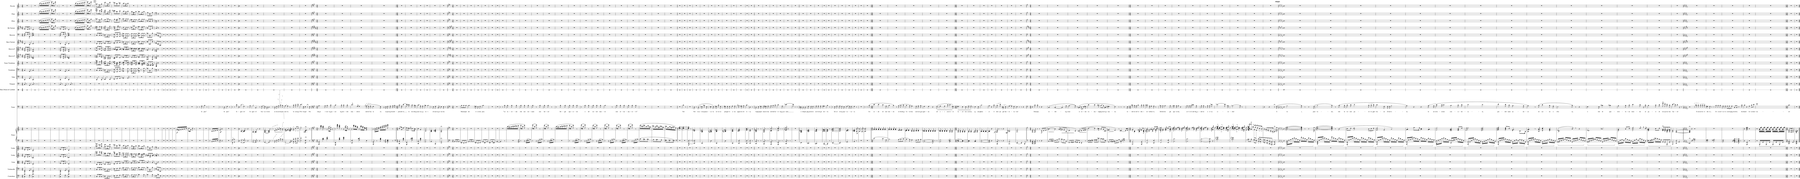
**kern	**kern	**kern	**kern	**kern	**kern	**kern	**dynam	**kern	**text	**dynam	**kern	**kern	**kern	**kern	**kern	**kern	**kern	**kern	**kern	**kern	**kern	**kern	**kern
*part20	*part19	*part18	*part17	*part16	*part15	*part15	*part15	*part14	*part14	*part14	*part13	*part12	*part11	*part10	*part9	*part8	*part7	*part6	*part5	*part4	*part3	*part2	*part1
*staff21	*staff20	*staff19	*staff18	*staff17	*staff16	*staff15	*staff15/16	*staff14	*staff14	*staff14	*staff13	*staff12	*staff11	*staff10	*staff9	*staff8	*staff7	*staff6	*staff5	*staff4	*staff3	*staff2	*staff1
*I"Contrabass	*I"Violoncello	*I"Viola	*I"Violin	*I"Violin	*I"Piano	*	*	*I"Tonio	*	*	*I"Bass Drum &amp; Cymbals	*I"Timpani	*I"Tuba	*I"Trombone	*I"Tenor Trombone	*I"Horn in F	*I"Horn in F	*I"Bass Clarinet	*I"Bassoon	*I"Bb Clarinet	*I"Oboe	*I"Flute	*I"Piccolo
*I'Cb.	*I'Vc.	*I'Vla.	*I'Vln.	*I'Vln.	*I'Pno.	*	*	*I'T.	*	*	*I'BD &amp; C	*I'Timp.	*I'Tba.	*I'Tbn.	*I'T. Tbn.	*	*	*I'B. Cl.	*I'Bsn.	*I'Bb Cl.	*I'Ob.	*I'Fl.	*I'Picc.
*	*	*	*	*	*	*	*	*	*	*	*stria1	*	*	*	*	*	*	*	*	*	*	*	*
*clefFv4	*clefF4	*clefC3	*clefG2	*clefG2	*clefF4	*clefG2	*	*clefF4	*	*	*clefX	*clefF4	*clefF4	*clefF4	*clefGv2	*clefG2	*clefG2	*clefG2	*clefF4	*clefG2	*clefG2	*clefG2	*clefG^2
*	*	*	*	*	*	*	*	*	*	*	*	*	*	*	*	*Trd4c7	*Trd4c7	*Trd8c14	*	*Trd1c2	*	*	*Trd-7c-12
*k[]	*k[]	*k[]	*k[]	*k[]	*k[]	*k[]	*	*k[]	*	*	*k[]	*k[]	*k[]	*k[]	*k[]	*k[f#]	*k[f#]	*k[f#c#]	*k[]	*k[f#c#]	*k[]	*k[]	*k[]
*M3/8	*M3/8	*M3/8	*M3/8	*M3/8	*M3/8	*M3/8	*	*M3/8	*	*	*M3/8	*M3/8	*M3/8	*M3/8	*M3/8	*M3/8	*M3/8	*M3/8	*M3/8	*M3/8	*M3/8	*M3/8	*M3/8
=1	=1	=1	=1	=1	=1	=1	=1	=1	=1	=1	=1	=1	=1	=1	=1	=1	=1	=1	=1	=1	=1	=1	=1
*	*	*	*	*	*	*	*	*	*	*	*	*	*	*	*	*	*	*	*^	*	*	*	*
4CC\^ 4C\^	4CC/^> 4GG/^>	8.G^/L	8.e^/L	8.e^/L	4.r	4.r	.	4.r	.	.	4.r	8C/	4CC/	4C/	4.r	8.d/ 8.b/L	8.d/ 8.b/L	4d/	8.G/L	4C\	8.f#/L	4.r	4.r	4.r
.	.	.	.	.	.	.	.	.	.	.	.	8r	.	.	.	.	.	.	.	.	.	.	.	.
.	.	16F/K	16d/K	16d/K	.	.	.	.	.	.	.	.	.	.	.	16c/ 16a/K	16c/ 16a/K	.	16F/K	.	16e/K	.	.	.
8GG\	8GG/	8G/J	8e/J	8e/J	.	.	.	.	.	.	.	8GG/	8GG/	8GG/	.	8d/ 8b/J	8d/ 8b/J	8A/	8G/J	8GG\	8f#/J	.	.	.
*	*	*	*	*	*	*	*	*	*	*	*	*	*	*	*	*	*	*	*v	*v	*	*	*	*
=2	=2	=2	=2	=2	=2	=2	=2	=2	=2	=2	=2	=2	=2	=2	=2	=2	=2	=2	=2	=2	=2	=2	=2
4.CC\^ 4.C\^	4.CC/^> 4.GG/^>	4.E^/	4.B-X^/	4.c^/	4.r	4.r	.	4.r	.	.	4.r	8C/	4.CC/	4.C/	4.r	4.B/ 4.e#X/	4.B/ 4.g/	4.d/	4.C\ 4.E\ 4.B-X\	4.d/	4.r	4.r	4.r
.	.	.	.	.	.	.	.	.	.	.	.	8r	.	.	.	.	.	.	.	.	.	.	.
.	.	.	.	.	.	.	.	.	.	.	.	8r	.	.	.	.	.	.	.	.	.	.	.
=3	=3	=3	=3	=3	=3	=3	=3	=3	=3	=3	=3	=3	=3	=3	=3	=3	=3	=3	=3	=3	=3	=3	=3
4.r	4.r	4.r	4.r	4.r	4.r	4.r	.	4.r	.	.	4.r	4.r	4.r	4.r	4.r	4.r	4.r	4.r	4.r	(16dd\LL	(16cc\LL	(16ccc\LL	(16cccc\LL
.	.	.	.	.	.	.	.	.	.	.	.	.	.	.	.	.	.	.	.	16cc#\	16b\	16bb\	16bbb\
.	.	.	.	.	.	.	.	.	.	.	.	.	.	.	.	.	.	.	.	16dd\	16cc\	16ccc\	16cccc\
.	.	.	.	.	.	.	.	.	.	.	.	.	.	.	.	.	.	.	.	16ee\	16dd\	16ddd\	16dddd\
.	.	.	.	.	.	.	.	.	.	.	.	.	.	.	.	.	.	.	.	16ff#\	16ee\	16eee\	16eeee\
.	.	.	.	.	.	.	.	.	.	.	.	.	.	.	.	.	.	.	.	16gg\JJ	16ff\JJ	16fff\JJ	16ffff\JJ
=4	=4	=4	=4	=4	=4	=4	=4	=4	=4	=4	=4	=4	=4	=4	=4	=4	=4	=4	=4	=4	=4	=4	=4
4.r	4.r	4.r	4.r	4.r	4.r	4.r	.	4.r	.	.	4.r	4.r	4.r	4.r	4.r	4.r	4.r	4.r	4.r	16aa\LL	16gg\LL	16ggg\LL	16gggg\LL
.	.	.	.	.	.	.	.	.	.	.	.	.	.	.	.	.	.	.	.	16dd\J)	16cc\J)	16ccc\J)	16cccc\J)
.	.	.	.	.	.	.	.	.	.	.	.	.	.	.	.	.	.	.	.	8aa'\J	8gg'\J	8ggg'\J	8gggg'\J
.	.	.	.	.	.	.	.	.	.	.	.	.	.	.	.	.	.	.	.	8r	8r	8r	8r
=5	=5	=5	=5	=5	=5	=5	=5	=5	=5	=5	=5	=5	=5	=5	=5	=5	=5	=5	=5	=5	=5	=5	=5
*	*	*	*	*	*	*	*	*	*	*	*	*	*	*	*	*	*	*	*^	*	*	*	*
4CC\^ 4C\^	4CC/ 4GG/	8.G/L	8.e/L	8.e/L	4.r	4.r	.	4.r	.	.	4.r	8C/	4CC/	4C/	4.r	8.d/ 8.b/L	8.d/ 8.b/L	4d/	8.G/L	4C\	8.f#/L	4.r	4.r	4.r
.	.	.	.	.	.	.	.	.	.	.	.	8r	.	.	.	.	.	.	.	.	.	.	.	.
.	.	16F/K	16d/K	16d/K	.	.	.	.	.	.	.	.	.	.	.	16c/ 16a/K	16c/ 16a/K	.	16F/K	.	16e/K	.	.	.
8GG\	8GG/	8G/J	8e/J	8e/J	.	.	.	.	.	.	.	8GG/	8GG/	8GG/	.	8d/ 8b/J	8d/ 8b/J	8A/	8G/J	8GG\	8f#/J	.	.	.
*	*	*	*	*	*	*	*	*	*	*	*	*	*	*	*	*	*	*	*v	*v	*	*	*	*
=6	=6	=6	=6	=6	=6	=6	=6	=6	=6	=6	=6	=6	=6	=6	=6	=6	=6	=6	=6	=6	=6	=6	=6
4.CC\^ 4.C\^	4.CC/^^ 4.GG/^^	4.E^^/	4.B-X^^/	4.c^^/	4.r	4.r	.	4.r	.	.	4.r	8r	4.CC/	4.C/	4.r	4.B/ 4.e#X/	4.B/ 4.g/	4.d/	4.C\ 4.E\ 4.B-X\	4.d/	4.r	4.r	4.r
.	.	.	.	.	.	.	.	.	.	.	.	8C/	.	.	.	.	.	.	.	.	.	.	.
.	.	.	.	.	.	.	.	.	.	.	.	8r	.	.	.	.	.	.	.	.	.	.	.
=7	=7	=7	=7	=7	=7	=7	=7	=7	=7	=7	=7	=7	=7	=7	=7	=7	=7	=7	=7	=7	=7	=7	=7
4.r	4.r	4.r	4.r	4.r	4.r	4.r	.	4.r	.	.	4.r	4.r	4.r	4.r	4.r	4.r	4.r	4.r	4.r	(16dd\LL	(16cc\LL	(16ccc\LL	(16cccc\LL
.	.	.	.	.	.	.	.	.	.	.	.	.	.	.	.	.	.	.	.	16cc#\	16b\	16bb\	16bbb\
.	.	.	.	.	.	.	.	.	.	.	.	.	.	.	.	.	.	.	.	16dd\	16cc\	16ccc\	16cccc\
.	.	.	.	.	.	.	.	.	.	.	.	.	.	.	.	.	.	.	.	16ee\	16dd\	16ddd\	16dddd\
.	.	.	.	.	.	.	.	.	.	.	.	.	.	.	.	.	.	.	.	16ff#\	16ee\	16eee\	16eeee\
.	.	.	.	.	.	.	.	.	.	.	.	.	.	.	.	.	.	.	.	16gg\JJ	16ff\JJ	16fff\JJ	16ffff\JJ
=8	=8	=8	=8	=8	=8	=8	=8	=8	=8	=8	=8	=8	=8	=8	=8	=8	=8	=8	=8	=8	=8	=8	=8
4.r	4.r	4.r	4.r	4.r	4.r	4.r	.	4.r	.	.	4.r	4.r	4.r	4.r	4.r	4.r	4.r	4.r	4.r	16aa\LL	16gg\LL	16ggg\LL	16gggg\LL
.	.	.	.	.	.	.	.	.	.	.	.	.	.	.	.	.	.	.	.	16dd\J)	16cc\J)	16ccc\J)	16cccc\J)
.	.	.	.	.	.	.	.	.	.	.	.	.	.	.	.	.	.	.	.	8aa'\J	8gg'\J	8ggg'\J	8gggg'\J
.	.	.	.	.	.	.	.	.	.	.	.	.	.	.	.	.	.	.	.	8r	8r	8r	8r
!!LO:REH:place=s1:a:B:cj:fs=14:t=1
=9	=9	=9	=9	=9	=9	=9	=9	=9	=9	=9	=9	=9	=9	=9	=9	=9	=9	=9	=9	=9	=9	=9	=9
8.CC/L	8.C/L	8.C/L	8.aa-X\ 8.eee-X\L	8.aa-X\ 8.aaa-X\L	4.r	4.r	.	4.r	.	.	4.r	4.r	8CC/	8.C/L	8.B-X\ 8.f\ 8.b-X\L	8.e-X/ 8.b-X/L	8.e-X/ 8.ee-X/L	8.d/L	8.C/L	8.b-X\ 8.ffn\L	8.aa-X\L	8.eee-X\ 8.cccc-X\L	8.aaa-X\L
.	.	.	.	.	.	.	.	.	.	.	.	.	8r	.	.	.	.	.	.	.	.	.	.
16CC/K	16C/K	16C/K	16eee-\K	16eee-X\K	.	.	.	.	.	.	.	.	.	16C/K	16f\K	16b-/K	16b-X/K	16d/K	16C/K	16ff\K	16ee-X\K	16eee-\K	16eee-X\K
8CC/J	8C/J	8C/J	8aa-\ 8eee-\J	8aa-\ 8aaa-\J	.	.	.	.	.	.	.	.	8CC/	8C/J	8B-\ 8f\ 8b-\J	8e-/ 8b-/J	8e-/ 8ee-/J	8d/J	8C/J	8b-\ 8ff\J	8aa-\J	8ccc\ 8aaa\J	8aaa-\J
=10	=10	=10	=10	=10	=10	=10	=10	=10	=10	=10	=10	=10	=10	=10	=10	=10	=10	=10	=10	=10	=10	=10	=10
8.DD-X\L	8.D-X\L	8.D-X/L	8.ff\ 8.aa-X\L	8.ff\ 8.fff\L	4.r	4.r	.	4.r	.	.	4.r	4.r	8DD-X/	8.D-X\L	8.G\ 8.B-X\ 8.g\L	8.A-X/ 8.e-X/L	8.e-X/ 8.cc/L	8.e-X/L	8.D-X\L	8.b-X\ 8.gg\L	8.ff\L	8.aa-X\ 8.fff\L	8.ffff\L
.	.	.	.	.	.	.	.	.	.	.	.	.	8r	.	.	.	.	.	.	.	.	.	.
16DD-\K	16D-\K	16D-/K	16aa-\K	16aa-X\K	.	.	.	.	.	.	.	.	.	16D-\K	16B-\K	16A-/ 16e-/K	16e-/ 16cc/K	16e-/K	16D-\K	16b-\K	16aa-X\K	16aa-\K	16aaa-X\K
8DD-\J	8D-\J	8D-/J	8ff\ 8aa-\J	8ff\ 8fff\J	.	.	.	.	.	.	.	.	8DD-/	8D-\J	8G\ 8B-\ 8g\J	8A-/ 8e-/J	8e-/ 8cc/J	8e-/J	8D-\J	8b-\ 8gg\J	8ff\J	8aa-\ 8fff\J	8ffff\J
=11	=11	=11	=11	=11	=11	=11	=11	=11	=11	=11	=11	=11	=11	=11	=11	=11	=11	=11	=11	=11	=11	=11	=11
8EE-X\L	8E-X\L	8E-X/L	8gg\ 8ddd-X\L	8eee-X\L	4.r	4.r	.	4.r	.	.	4.r	4.r	8EE-X/L	8EE-X/ 8E-X/L	8A\ 8e-X\ 8f\L	8B-X/ 8d/L	8a-X/ 8b-X/L	8fn/L	8EE-X/ 8E-X/L	8.a\ 8.ee-X\L	8gg\L	8ddd-X\ 8eee-X\L	8eeee-X\L
8FF\	8F\	8F/	8dd-X\ 8gg\	8bb-X\	.	.	.	.	.	.	.	.	8FF/	8FF/ 8F/	8E-X\ 8A\ 8c\	8fn/	8fn/ 8a-/	8g/	8FF/ 8F/	.	8dd-X\ 8gg\	8bb-X\	8bbb-X\
.	.	.	.	.	.	.	.	.	.	.	.	.	.	.	.	.	.	.	.	16ee-\ 16aa\K	.	.	.
8GG\J	8G\J	8G/J	8dd-\ 8bb-X\J	8ddd-X\J	.	.	.	.	.	.	.	.	8GG/J	8GG/ 8G/J	8E-\ 8c\ 8e-\J	8d/J	8a-/ 8b-/J	8a/J	8GG/ 8G/J	8ee-\J	8bb-X\J	8ddd-\J	8dddd-X\J
=12	=12	=12	=12	=12	=12	=12	=12	=12	=12	=12	=12	=12	=12	=12	=12	=12	=12	=12	=12	=12	=12	=12	=12
8.AA-X\L	8.A-X\L	8.A-X/L	8.cc\ 8.aa-X\L	8.ccc\L	4.r	4.r	.	4.r	.	.	4.r	4.r	4AA-X/	4AA-X\ 4A-X\	8.D/ 8.B-X/ 8.d/L	8.e-X/L	8.g/ 8.b-X/L	8.b-X\L	8.AA-X\ 8.A-X\L	8.dd\L	8.aa-X\L	8.ccc\L	8.cccc\L
16AA-\K	16A-\K	16A-/K	16cc\ 16aa-\K	16aa-X\K	.	.	.	.	.	.	.	.	.	.	16B-/K	16e-/K	16g/ 16b-/K	16b-\K	16AA-\ 16A-\K	16dd\K	16aa-\K	16aa-X\K	16aaa-X\K
8AA-\J	8A-\J	8A-/J	8cc\ 8aa-\J	8ccc\J	.	.	.	.	.	.	.	.	8AA-/	8AA-\ 8A-\	8D/ 8B-/ 8d/J	8e-/J	8g/ 8b-/J	8b-\J	8AA-\ 8A-\J	8dd\J	8aa-\J	8ccc\J	8cccc\J
=13	=13	=13	=13	=13	=13	=13	=13	=13	=13	=13	=13	=13	=13	=13	=13	=13	=13	=13	=13	=13	=13	=13	=13
8.AA\L	8.A\L	8.An/L	8.b\ 8.ff#X\L	8.bb\L	4.r	4.r	.	4.r	.	.	4.r	4.r	4.r	8.AAn\ 8.An\L	8.D-X/ 8.A-X/ 8.d-X/L	8.e/L	8.b-X\ 8.dd-X\L	8.b\L	8.AA\ 8.A\L	8.dd-X\L	8.ff#X\L	8.bb\L	4.r
16AA\K	16A\K	16A/K	16ff#\K	16ff#X\K	.	.	.	.	.	.	.	.	.	16AA\ 16A\K	16A-/K	16e/K	16b-\ 16dd-\K	16b\K	16AA\ 16A\K	16aa-X\K	16ff#\K	16ff#X\K	.
8AA\J	8A\J	8A/J	8b\ 8ff#\J	8bb\J	.	.	.	.	.	.	.	.	.	8AA\ 8A\J	8D-/ 8A-/ 8d-/J	8e/J	8b-\ 8dd-\J	8b\J	8AA\ 8A\J	8dd-\J	8ff#\J	8bb\J	.
=14	=14	=14	=14	=14	=14	=14	=14	=14	=14	=14	=14	=14	=14	=14	=14	=14	=14	=14	=14	=14	=14	=14	=14
4BB-X\	8.B-X\L	8.B-X/L	8.ee-X\ 8.gg\L	8.bb-X\L	4.r	4.r	.	4.r	.	.	4.r	4.r	4.r	8BB-X\ 8B-X\	8.F/ 8.An/ 8.c/L	8.fn/L	8.b-X\ 8.dd\L	8.ccn\L	8.BB-X\ 8.B-X\L	8.ffn\L	8.gg\L	8.bb-X\L	4.r
.	.	.	.	.	.	.	.	.	.	.	.	.	.	8r	.	.	.	.	.	.	.	.	.
.	16B-\K	16B-/K	16b-X\ 16ee-\K	16gg\K	.	.	.	.	.	.	.	.	.	.	16C/ 16F/ 16A/K	16f/K	16b-\ 16dd\K	16cc\K	16BB-\ 16B-\K	16cc#\ 16ff\K	16gg\K	16gg\K	.
8BB-\	8B-\J	8B-/J	8ee-\ 8gg\J	8bb-\J	.	.	.	.	.	.	.	.	.	8BB-\ 8B-\	8F/ 8A/ 8c/J	8f/J	8b-\ 8dd\J	8cc\J	8BB-\ 8B-\J	8ff\J	8gg\J	8bb-\J	.
=15	=15	=15	=15	=15	=15	=15	=15	=15	=15	=15	=15	=15	=15	=15	=15	=15	=15	=15	=15	=15	=15	=15	=15
4BB-X\	8B-X'\L	8B-X/	8a-X/' 8b-X/'L	8ff'\L	4.r	4.r	.	4.r	.	.	4.r	4.r	4.r	8B-X\L	8BB-X/ 8C/ 8G/L	8Fn/ 8fn/	8fn/	8ccn'/L	8B-X'\L	8b-X'/L	8b-X'/L	8ff'\L	4.r
.	8BB-X'\	8r	8d/' 8a-/'	8b-X'\	.	.	.	.	.	.	.	.	.	8BB-X\	8BB-/ 8C/	8r	8r	8cn'/	8BB-X'\	8e'/	8a-X'/	8b-X'\	.
8BB-\	8B-'\J	8B-/	8a-/' 8b-/'J	8ff'\J	.	.	.	.	.	.	.	.	.	8B-\J	8BB-/ 8C/ 8G/J	8F/ 8f/	8f/	8cc'/J	8B-'\J	8b-'/J	8b-'/J	8ff'\J	.
=16	=16	=16	=16	=16	=16	=16	=16	=16	=16	=16	=16	=16	=16	=16	=16	=16	=16	=16	=16	=16	=16	=16	=16
8EE-X'\L	8E-X'/L	8E-X/	8g/ 8b-X/	8ee-X\	4.r	4.r	.	4.r	.	.	4.r	4.r	4.r	8E-X\	8FF/ 8AA/ 8F/	8B-X/ 8fn/	8B-X/ 8fn/	8fn'/L	8E-X'/L	8a/	8b-X\	8ee-X\	4.r
8BB-X'\	8BB-X'/	4r	4r	4r	.	.	.	.	.	.	.	.	.	4r	4r	4r	4r	8cn'/	8BB-X'/	4r	4r	4r	.
8EE-'\J	8EE-X'/J	.	.	.	.	.	.	.	.	.	.	.	.	.	.	.	.	8Fn'/J	8EE-X'/J	.	.	.	.
=17	=17	=17	=17	=17	=17	=17	=17	=17	=17	=17	=17	=17	=17	=17	=17	=17	=17	=17	=17	=17	=17	=17	=17
4.r	4.r	4.r	4.r	4.r	4.r	4.r	.	4.r	.	.	4.r	4.r	4.r	4.r	4.r	4.r	4.r	4.r	4.r	4.r	4.r	4.r	4.r
=18	=18	=18	=18	=18	=18	=18	=18	=18	=18	=18	=18	=18	=18	=18	=18	=18	=18	=18	=18	=18	=18	=18	=18
4.r	4.r	4.r	4.r	4.r	4.r	4.r	.	4.r	.	.	4.r	4.r	4.r	4.r	4.r	4.r	4.r	4.r	4.r	4.r	4.r	4.r	4.r
=19	=19	=19	=19	=19	=19	=19	=19	=19	=19	=19	=19	=19	=19	=19	=19	=19	=19	=19	=19	=19	=19	=19	=19
4.r	4.r	4.r	4.r	4.r	4.r	4.r	.	4.r	.	.	4.r	4.r	4.r	4.r	4.r	4.r	4.r	4.r	4.r	4.r	4.r	4.r	4.r
=20	=20	=20	=20	=20	=20	=20	=20	=20	=20	=20	=20	=20	=20	=20	=20	=20	=20	=20	=20	=20	=20	=20	=20
4.r	4.r	4.r	4.r	4.r	4.r	4.r	.	4.r	.	.	4.r	4.r	4.r	4.r	4.r	4.r	4.r	4.r	4.r	4.r	4.r	4.r	4.r
=21	=21	=21	=21	=21	=21	=21	=21	=21	=21	=21	=21	=21	=21	=21	=21	=21	=21	=21	=21	=21	=21	=21	=21
!	!	!	!	!	!	!	!LO:DY:b	!	!	!	!	!	!	!	!	!	!	!	!	!	!	!	!
4.r	4.r	4.r	4.r	4.r	4.r	16g/LL	f	4.r	.	.	4.r	4.r	4.r	4.r	4.r	4.r	4.r	4.r	4.r	4.r	4.r	4.r	4.r
.	.	.	.	.	.	16f#X/	.	.	.	.	.	.	.	.	.	.	.	.	.	.	.	.	.
.	.	.	.	.	.	16g/	.	.	.	.	.	.	.	.	.	.	.	.	.	.	.	.	.
.	.	.	.	.	.	16a/	.	.	.	.	.	.	.	.	.	.	.	.	.	.	.	.	.
.	.	.	.	.	.	16b/	.	.	.	.	.	.	.	.	.	.	.	.	.	.	.	.	.
.	.	.	.	.	.	16cc/JJ	.	.	.	.	.	.	.	.	.	.	.	.	.	.	.	.	.
=22	=22	=22	=22	=22	=22	=22	=22	=22	=22	=22	=22	=22	=22	=22	=22	=22	=22	=22	=22	=22	=22	=22	=22
4.r	4.r	4.r	4.r	4.r	4.r	16dd\LL	.	4.r	.	.	4.r	4.r	4.r	4.r	4.r	4.r	4.r	4.r	4.r	4.r	4.r	4.r	4.r
.	.	.	.	.	.	16g\JJ	.	.	.	.	.	.	.	.	.	.	.	.	.	.	.	.	.
.	.	.	.	.	.	8dd\	.	.	.	.	.	.	.	.	.	.	.	.	.	.	.	.	.
.	.	.	.	.	.	8r	.	.	.	.	.	.	.	.	.	.	.	.	.	.	.	.	.
=23	=23	=23	=23	=23	=23	=23	=23	=23	=23	=23	=23	=23	=23	=23	=23	=23	=23	=23	=23	=23	=23	=23	=23
4.r	4.r	4.r	4.r	4.r	4.r	4.r	.	8r	.	.	4.r	4.r	4.r	4.r	4.r	4.r	4.r	4.r	4.r	4.r	4.r	4.r	4.r
.	.	.	.	.	.	.	.	8r	.	.	.	.	.	.	.	.	.	.	.	.	.	.	.
!	!	!	!	!	!	!	!	!	!LO:LY:b	!	!	!	!	!	!	!	!	!	!	!	!	!	!
.	.	.	.	.	.	.	.	8G\	Si	.	.	.	.	.	.	.	.	.	.	.	.	.	.
=24	=24	=24	=24	=24	=24	=24	=24	=24	=24	=24	=24	=24	=24	=24	=24	=24	=24	=24	=24	=24	=24	=24	=24
!	!	!	!	!	!	!	!	!	!LO:LY:b	!	!	!	!	!	!	!	!	!	!	!	!	!	!
4.r	4.r	4.r	4.r	4.r	4.r	4.r	.	4B\	puo?	.	4.r	4.r	4.r	4.r	4.r	4.r	4.r	4.r	4.r	4.r	4.r	4.r	4.r
.	.	.	.	.	.	.	.	8r	.	.	.	.	.	.	.	.	.	.	.	.	.	.	.
=25	=25	=25	=25	=25	=25	=25	=25	=25	=25	=25	=25	=25	=25	=25	=25	=25	=25	=25	=25	=25	=25	=25	=25
4.r	4.r	4.r	4.r	4.r	8r	8r	.	4.r	.	.	4.r	4.r	4.r	4.r	4.r	4.r	4.r	4.r	4.r	4.r	4.r	4.r	4.r
.	.	.	.	.	16BB/LL	16B/LL	.	.	.	.	.	.	.	.	.	.	.	.	.	.	.	.	.
.	.	.	.	.	16C/	16c/	.	.	.	.	.	.	.	.	.	.	.	.	.	.	.	.	.
.	.	.	.	.	16D/	16d/	.	.	.	.	.	.	.	.	.	.	.	.	.	.	.	.	.
.	.	.	.	.	16E/JJ	16e/JJ	.	.	.	.	.	.	.	.	.	.	.	.	.	.	.	.	.
=26	=26	=26	=26	=26	=26	=26	=26	=26	=26	=26	=26	=26	=26	=26	=26	=26	=26	=26	=26	=26	=26	=26	=26
4.r	4.r	4.r	4.r	4.r	8F\	8fz</	.	8r	.	.	4.r	4.r	4.r	4.r	4.r	4.r	4.r	4.r	4.r	4.r	4.r	4.r	4.r
.	.	.	.	.	4r	4r	.	8r	.	.	.	.	.	.	.	.	.	.	.	.	.	.	.
!	!	!	!	!	!	!	!	!	!LO:LY:b	!	!	!	!	!	!	!	!	!	!	!	!	!	!
.	.	.	.	.	.	.	.	8D\	Si	.	.	.	.	.	.	.	.	.	.	.	.	.	.
=27	=27	=27	=27	=27	=27	=27	=27	=27	=27	=27	=27	=27	=27	=27	=27	=27	=27	=27	=27	=27	=27	=27	=27
!	!	!	!	!	!	!	!	!	!LO:LY:b	!	!	!	!	!	!	!	!	!	!	!	!	!	!
4.r	4.r	4.r	4.r	4.r	4.r	4.r	.	4F\	puo?	.	4.r	4.r	4.r	4.r	4.r	4.r	4.r	4.r	4.r	4.r	4.r	4.r	4.r
.	.	.	.	.	.	.	.	8r	.	.	.	.	.	.	.	.	.	.	.	.	.	.	.
=28	=28	=28	=28	=28	=28	=28	=28	=28	=28	=28	=28	=28	=28	=28	=28	=28	=28	=28	=28	=28	=28	=28	=28
*	*	*	*	*	*^	*	*	*	*	*	*	*	*	*	*	*	*	*	*	*	*	*	*
4.r	4.r	4.r	4.r	4.r	8G'/	8GG\	4.r	.	8r	.	.	4.r	4.r	4.r	4.r	4.r	4.r	4.r	4.r	4.r	4.r	4.r	4.r	4.r
.	.	.	.	.	4r	4r	.	.	8r	.	.	.	.	.	.	.	.	.	.	.	.	.	.	.
!	!	!	!	!	!	!	!	!	!	!LO:LY:b	!	!	!	!	!	!	!	!	!	!	!	!	!	!
.	.	.	.	.	.	.	.	.	8d\	Si-	.	.	.	.	.	.	.	.	.	.	.	.	.	.
*	*	*	*	*	*v	*v	*	*	*	*	*	*	*	*	*	*	*	*	*	*	*	*	*	*
=29	=29	=29	=29	=29	=29	=29	=29	=29	=29	=29	=29	=29	=29	=29	=29	=29	=29	=29	=29	=29	=29	=29	=29
*M4/4	*M4/4	*M4/4	*M4/4	*M4/4	*M4/4	*M4/4	*	*M4/4	*	*	*M4/4	*M4/4	*M4/4	*M4/4	*M4/4	*M4/4	*M4/4	*M4/4	*M4/4	*M4/4	*M4/4	*M4/4	*M4/4
*met(c)	*met(c)	*met(c)	*met(c)	*met(c)	*met(c)	*met(c)	*	*met(c)	*	*	*met(c)	*met(c)	*met(c)	*met(c)	*met(c)	*met(c)	*met(c)	*met(c)	*met(c)	*met(c)	*met(c)	*met(c)	*met(c)
!	!	!	!	!	!	!	!	!	!LO:LY:b	!	!	!	!	!	!	!	!	!	!	!	!	!	!
1r	1r	1r	1r	1r	[2FF/ [2F/	[2A/ [2c/ [2d/	.	(2d\	-gno-	.	1r	1r	1r	1r	1r	1r	1r	1r	1r	1r	1r	1r	1r
!	!	!	!	!	!	!	!	!	!LO:LY:b	!	!	!	!	!	!	!	!	!	!	!	!	!	!
.	.	.	.	.	8FF/] 8F/]	8A/] 8c/] 8d/]	.	4F\)	-re!	.	.	.	.	.	.	.	.	.	.	.	.	.	.
.	.	.	.	.	8r	8r	.	.	.	.	.	.	.	.	.	.	.	.	.	.	.	.	.
.	.	.	.	.	4r	4r	.	8r	.	.	.	.	.	.	.	.	.	.	.	.	.	.	.
!	!	!	!	!	!	!	!	!	!LO:LY:b	!	!	!	!	!	!	!	!	!	!	!	!	!	!
.	.	.	.	.	.	.	.	8A\	Si-	.	.	.	.	.	.	.	.	.	.	.	.	.	.
=30	=30	=30	=30	=30	=30	=30	=30	=30	=30	=30	=30	=30	=30	=30	=30	=30	=30	=30	=30	=30	=30	=30	=30
!	!	!	!	!	!	!	!	!	!LO:LY:b	!	!	!	!	!	!	!	!	!	!	!	!	!	!
1r	1r	1r	1r	1r	[2GG/ [2D/	[2F/ [2A/	.	2A/	-gno-	.	1r	1r	1r	1r	1r	1r	1r	1r	1r	1r	1r	1r	1r
!	!	!	!	!	!	!	!	!	!LO:LY:b	!	!	!	!	!	!	!	!	!	!	!	!	!	!
.	.	.	.	.	8GG/] 8D/]	8F/] 8A/]	.	4BB/	-ri!	.	.	.	.	.	.	.	.	.	.	.	.	.	.
.	.	.	.	.	8r	8r	.	.	.	.	.	.	.	.	.	.	.	.	.	.	.	.	.
.	.	.	.	.	4r	4r	.	8r	.	.	.	.	.	.	.	.	.	.	.	.	.	.	.
!	!	!	!	!	!	!	!	!	!LO:LY:b	!	!	!	!	!	!	!	!	!	!	!	!	!	!
.	.	.	.	.	.	.	.	(8F\	Scu-	.	.	.	.	.	.	.	.	.	.	.	.	.	.
=31	=31	=31	=31	=31	=31	=31	=31	=31	=31	=31	=31	=31	=31	=31	=31	=31	=31	=31	=31	=31	=31	=31	=31
!	!	!	!	!	!	!	!	!	!LO:LY:b	!	!	!	!	!	!	!	!	!	!	!	!	!	!
1r	1r	1r	1r	1r	[4GG/	([4F/ [4B/ 4e/	.	8.E\)	-sa-	.	1r	1r	1r	1r	1r	1r	1r	1r	1r	1r	1r	1r	1r
!	!	!	!	!	!	!	!	!	!LO:LY:b	!	!	!	!	!	!	!	!	!	!	!	!	!	!
.	.	.	.	.	.	.	.	16D\	-te-	.	.	.	.	.	.	.	.	.	.	.	.	.	.
!	!	!	!	!	!	!	!	!	!LO:LY:b	!	!	!	!	!	!	!	!	!	!	!	!	!	!
.	.	.	.	.	8GG/]	8F/] 8B/] 8d/)	.	4D\	-mi	.	.	.	.	.	.	.	.	.	.	.	.	.	.
.	.	.	.	.	8r	8r	.	.	.	.	.	.	.	.	.	.	.	.	.	.	.	.	.
.	.	.	.	.	12r	12r	.	12r	.	.	.	.	.	.	.	.	.	.	.	.	.	.	.
!	!	!	!	!	!	!	!LO:HP:b	!	!LO:LY:b	!	!	!	!	!	!	!	!	!	!	!	!	!	!
.	.	.	.	.	12D\	12d/	<	12D\	se	.	.	.	.	.	.	.	.	.	.	.	.	.	.
!	!	!	!	!	!	!	!	!	!LO:LY:b	!	!	!	!	!	!	!	!	!	!	!	!	!	!
.	.	.	.	.	12F\	12f/	.	12F\	da	.	.	.	.	.	.	.	.	.	.	.	.	.	.
!	!	!	!	!	!	!	!	!	!LO:LY:b	!	!	!	!	!	!	!	!	!	!	!	!	!	!
.	.	.	.	.	12A\	12a/	.	12A\	sol	.	.	.	.	.	.	.	.	.	.	.	.	.	.
!	!	!	!	!	!	!	!	!	!LO:LY:b	!	!	!	!	!	!	!	!	!	!	!	!	!	!
.	.	.	.	.	12c\	12cc\	.	12c\	mi	.	.	.	.	.	.	.	.	.	.	.	.	.	.
!	!	!	!	!	!	!	!	!	!LO:LY:b	!	!	!	!	!	!	!	!	!	!	!	!	!	!
.	.	.	.	.	12B\	12b\	.	12B\	pre-	.	.	.	.	.	.	.	.	.	.	.	.	.	.
.	.	.	.	.	.	.	[	.	.	.	.	.	.	.	.	.	.	.	.	.	.	.	.
=32	=32	=32	=32	=32	=32	=32	=32	=32	=32	=32	=32	=32	=32	=32	=32	=32	=32	=32	=32	=32	=32	=32	=32
*	*	*	*	*	*	*^	*	*	*	*	*	*	*	*	*	*	*	*	*	*	*	*	*
!	!	!	!	!	!	!	!	!	!	!LO:LY:b	!	!	!	!	!	!	!	!	!	!	!	!	!	!
1r	1r	1r	1r	1r	[2GG/	[2c/ [2e/	(4a\	.	(4A\	-sen-	.	1r	1r	1r	1r	1r	1r	1r	1r	1r	1r	1r	1r	1r
!	!	!	!	!	!	!	!	!	!	!LO:LY:b	!	!	!	!	!	!	!	!	!	!	!	!	!	!
.	.	.	.	.	.	.	[4g/)	.	4G\)	-to.	.	.	.	.	.	.	.	.	.	.	.	.	.	.
.	.	.	.	.	16GG/]	16c/] 16e/]	16g/]	.	8r	.	.	.	.	.	.	.	.	.	.	.	.	.	.	.
.	.	.	.	.	16r	16r	4..ryy	.	.	.	.	.	.	.	.	.	.	.	.	.	.	.	.	.
!	!	!	!	!	!	!	!	!	!	!LO:LY:b	!	!	!	!	!	!	!	!	!	!	!	!	!	!
.	.	.	.	.	8BB\^ 8B\^	8b^\	.	.	8B^\	Io	.	.	.	.	.	.	.	.	.	.	.	.	.	.
!	!	!	!	!	!	!	!	!	!	!LO:LY:b	!	!	!	!	!	!	!	!	!	!	!	!	!	!
.	.	.	.	.	8C\^ 8c\^L	8cc^/L	.	.	8c^\	so-	.	.	.	.	.	.	.	.	.	.	.	.	.	.
!	!	!	!	!	!	!	!	!	!	!LO:LY:b	!	!	!	!	!	!	!	!	!	!	!	!	!	!
.	.	.	.	.	8D\^ 8d\^J	8dd^/J	.	.	8d^\	-no͜ il	.	.	.	.	.	.	.	.	.	.	.	.	.	.
*	*	*	*	*	*	*v	*v	*	*	*	*	*	*	*	*	*	*	*	*	*	*	*	*	*
=33	=33	=33	=33	=33	=33	=33	=33	=33	=33	=33	=33	=33	=33	=33	=33	=33	=33	=33	=33	=33	=33	=33	=33
!	!	!	!	!	!	!	!	!	!LO:LY:b	!	!	!	!	!	!	!	!	!	!	!	!	!	!
1r	1r	1r	1r	1r	2E\^ 2e\^	2ee^\	.	4..e\	Pro-	.	1r	1r	1r	1r	1r	1r	1r	1r	1r	1r	1r	1r	1r
!	!	!	!	!	!	!	!	!	!LO:LY:b	!	!	!	!	!	!	!	!	!	!	!	!	!	!
.	.	.	.	.	.	.	.	16E\	-lo-	.	.	.	.	.	.	.	.	.	.	.	.	.	.
!	!	!	!	!	!	!	!	!	!LO:LY:b	!	!	!	!	!	!	!	!	!	!	!	!	!	!
.	.	.	.	.	4.EE/;< 4.E/;<	4.G#X/;< 4.d/;< 4.e/;<	.	4E\	-go!	.	.	.	.	.	.	.	.	.	.	.	.	.	.
.	.	.	.	.	.	.	.	8r;<	.	.	.	.	.	.	.	.	.	.	.	.	.	.	.
!	!	!	!	!	!	!	!	!	!LO:LY:b	!	!	!	!	!	!	!	!	!	!	!	!	!	!
.	.	.	.	.	8r	8r	.	8E\	Poi	.	.	.	.	.	.	.	.	.	.	.	.	.	.
=34||	=34||	=34||	=34||	=34||	=34||	=34||	=34||	=34||	=34||	=34||	=34||	=34||	=34||	=34||	=34||	=34||	=34||	=34||	=34||	=34||	=34||	=34||	=34||
*k[f#c#g#]	*k[f#c#g#]	*k[f#c#g#]	*k[f#c#g#]	*k[f#c#g#]	*k[f#c#g#]	*k[f#c#g#]	*	*k[f#c#g#]	*	*	*	*k[f#c#g#]	*k[f#c#g#]	*k[f#c#g#]	*k[f#c#g#]	*k[f#c#g#d#]	*k[f#c#g#d#]	*k[f#c#g#d#a#]	*k[f#c#g#]	*k[f#c#g#d#a#]	*k[f#c#g#]	*k[f#c#g#]	*k[f#c#g#]
*M3/4	*M3/4	*M3/4	*M3/4	*M3/4	*M3/4	*M3/4	*	*M3/4	*	*	*M3/4	*M3/4	*M3/4	*M3/4	*M3/4	*M3/4	*M3/4	*M3/4	*M3/4	*M3/4	*M3/4	*M3/4	*M3/4
!	!	!	!	!	!	!	!	!	!LO:LY:b	!	!	!	!	!	!	!	!	!	!	!	!	!	!
2.r	2.r	2.r	2.r	2.r	4AAA/ 4AA/	8r	.	4.A\	che͜ in	.	2.r	2.r	2.r	2.r	2.r	2.r	2.r	2.r	2.r	2.r	2.r	2.r	2.r
.	.	.	.	.	.	8aa\' 8ccc#\' 8eee\'	.	.	.	.	.	.	.	.	.	.	.	.	.	.	.	.	.
.	.	.	.	.	4A\ 4c#\ 4e\	8ee\' 8aa\' 8ccc#\'	.	.	.	.	.	.	.	.	.	.	.	.	.	.	.	.	.
!	!	!	!	!	!	!	!	!	!LO:LY:b	!	!	!	!	!	!	!	!	!	!	!	!	!	!
.	.	.	.	.	.	8r	.	8A\	i-	.	.	.	.	.	.	.	.	.	.	.	.	.	.
!	!	!	!	!	!	!	!	!	!LO:LY:b	!	!	!	!	!	!	!	!	!	!	!	!	!	!
.	.	.	.	.	4c#\ 4e\ 4a\	16r	.	8B\	-sce-	.	.	.	.	.	.	.	.	.	.	.	.	.	.
.	.	.	.	.	.	(16cc#\ 16aa\LL	.	.	.	.	.	.	.	.	.	.	.	.	.	.	.	.	.
!	!	!	!	!	!	!	!	!	!LO:LY:b	!	!	!	!	!	!	!	!	!	!	!	!	!	!
.	.	.	.	.	.	16a\' 16ff#\'JJ)	.	8c#\	-na͜ an-	.	.	.	.	.	.	.	.	.	.	.	.	.	.
.	.	.	.	.	.	16r	.	.	.	.	.	.	.	.	.	.	.	.	.	.	.	.	.
=35	=35	=35	=35	=35	=35	=35	=35	=35	=35	=35	=35	=35	=35	=35	=35	=35	=35	=35	=35	=35	=35	=35	=35
!	!	!	!	!	!	!	!	!	!LO:LY:b	!	!	!	!	!	!	!	!	!	!	!	!	!	!
2.r	2.r	2.r	2.r	2.r	4FFF#/ 4FF#/	8r	.	4.c#\	-cor	.	2.r	2.r	2.r	2.r	2.r	2.r	2.r	2.r	2.r	2.r	2.r	2.r	2.r
.	.	.	.	.	.	8ccc#\' 8fff#\' 8aaa\'	.	.	.	.	.	.	.	.	.	.	.	.	.	.	.	.	.
.	.	.	.	.	4A\ 4c#\ 4f#\	8aa\' 8ccc#\' 8fff#\'	.	.	.	.	.	.	.	.	.	.	.	.	.	.	.	.	.
!	!	!	!	!	!	!	!	!	!LO:LY:b	!	!	!	!	!	!	!	!	!	!	!	!	!	!
.	.	.	.	.	.	8r	.	8c#\	le͜ an-	.	.	.	.	.	.	.	.	.	.	.	.	.	.
!	!	!	!	!	!	!	!	!	!LO:LY:b	!	!	!	!	!	!	!	!	!	!	!	!	!	!
.	.	.	.	.	4c#\ 4f#\ 4a\	16r	.	8c#\	-ti-	.	.	.	.	.	.	.	.	.	.	.	.	.	.
.	.	.	.	.	.	(16ff#\ 16ccc#\LL	.	.	.	.	.	.	.	.	.	.	.	.	.	.	.	.	.
!	!	!	!	!	!	!	!	!	!LO:LY:b	!	!	!	!	!	!	!	!	!	!	!	!	!	!
.	.	.	.	.	.	16cc#\' 16aa\'JJ)	.	8c#\	-che	.	.	.	.	.	.	.	.	.	.	.	.	.	.
.	.	.	.	.	.	16r	.	.	.	.	.	.	.	.	.	.	.	.	.	.	.	.	.
=36	=36	=36	=36	=36	=36	=36	=36	=36	=36	=36	=36	=36	=36	=36	=36	=36	=36	=36	=36	=36	=36	=36	=36
!	!	!	!	!	!	!	!	!	!LO:LY:b	!	!	!	!	!	!	!	!	!	!	!	!	!	!
2.r	2.r	2.r	2.r	2.r	4EE/ 4E/	16r	.	8.d/	mas-	.	2.r	2.r	2.r	2.r	2.r	2.r	2.r	2.r	2.r	2.r	2.r	2.r	2.r
.	.	.	.	.	.	16ddd\' 16fff#\'LL	.	.	.	.	.	.	.	.	.	.	.	.	.	.	.	.	.
.	.	.	.	.	.	16bb\' 16ddd\'	.	.	.	.	.	.	.	.	.	.	.	.	.	.	.	.	.
!	!	!	!	!	!	!	!	!	!LO:LY:b	!	!	!	!	!	!	!	!	!	!	!	!	!	!
.	.	.	.	.	.	16ff#\' 16bb\'JJ	.	16F#/	-che-	.	.	.	.	.	.	.	.	.	.	.	.	.	.
!	!	!	!	!	!	!	!	!	!LO:LY:b	!	!	!	!	!	!	!	!	!	!	!	!	!	!
.	.	.	.	.	4G#\ 4d\ 4e\	16r	.	4F#/	-re	.	.	.	.	.	.	.	.	.	.	.	.	.	.
.	.	.	.	.	.	16bb\' 16ddd\'LL	.	.	.	.	.	.	.	.	.	.	.	.	.	.	.	.	.
.	.	.	.	.	.	16ff#\' 16bb\'	.	.	.	.	.	.	.	.	.	.	.	.	.	.	.	.	.
.	.	.	.	.	.	16dd\' 16ff#\'JJ	.	.	.	.	.	.	.	.	.	.	.	.	.	.	.	.	.
.	.	.	.	.	.	.	.	(8qA/	.	.	.	.	.	.	.	.	.	.	.	.	.	.	.
!	!	!	!	!	!	!	!	!	!LO:LY:b	!	!	!	!	!	!	!	!	!	!	!	!	!	!
.	.	.	.	.	4E\	4g#\ 4dd\ 4ee\	.	((12G#\)	met-	.	.	.	.	.	.	.	.	.	.	.	.	.	.
!	!	!	!	!	!	!	!	!	!LO:LY:b	!	!	!	!	!	!	!	!	!	!	!	!	!	!
.	.	.	.	.	.	.	.	12F#\)	-te	.	.	.	.	.	.	.	.	.	.	.	.	.	.
!	!	!	!	!	!	!	!	!	!LO:LY:b	!	!	!	!	!	!	!	!	!	!	!	!	!	!
.	.	.	.	.	.	.	.	12G#\	l'au	.	.	.	.	.	.	.	.	.	.	.	.	.	.
=37	=37	=37	=37	=37	=37	=37	=37	=37	=37	=37	=37	=37	=37	=37	=37	=37	=37	=37	=37	=37	=37	=37	=37
!	!	!	!	!	!	!	!	!	!LO:LY:b	!	!	!	!	!	!	!	!	!	!	!	!	!	!
2.r	2.r	2.r	2.r	2.r	8AAA/ 8AA/	16r	.	4F#\	to	.	2.r	2.r	2.r	2.r	2.r	2.r	2.r	2.r	2.r	2.r	2.r	2.r	2.r
.	.	.	.	.	.	16f#\' 16cc#\'LL	.	.	.	.	.	.	.	.	.	.	.	.	.	.	.	.	.
.	.	.	.	.	8r	16a\' 16ee\'	.	.	.	.	.	.	.	.	.	.	.	.	.	.	.	.	.
.	.	.	.	.	.	16cc#\' 16ff#\'JJ	.	.	.	.	.	.	.	.	.	.	.	.	.	.	.	.	.
!	!	!	!	!	!	!	!	!	!LO:LY:b	!	!	!	!	!	!	!	!	!	!	!	!	!	!
.	.	.	.	.	8A\ 8c#\ 8e\	16ee\' 16aa\'LL	.	8E\)	re;	.	.	.	.	.	.	.	.	.	.	.	.	.	.
.	.	.	.	.	.	16ff#\' 16ccc#\'	.	.	.	.	.	.	.	.	.	.	.	.	.	.	.	.	.
.	.	.	.	.	8r	16aa\' 16eee\'	.	16r	.	.	.	.	.	.	.	.	.	.	.	.	.	.	.
!	!	!	!	!	!	!	!	!	!LO:LY:b	!	!	!	!	!	!	!	!	!	!	!	!	!	!
.	.	.	.	.	.	16ccc#\' 16fff#\'JJ	.	16E\	in	.	.	.	.	.	.	.	.	.	.	.	.	.	.
*	*	*	*	*	*clefG2	*	*	*	*	*	*	*	*	*	*	*	*	*	*	*	*	*	*
!	!	!	!	!	!	!	!	!	!LO:LY:b	!	!	!	!	!	!	!	!	!	!	!	!	!	!
.	.	.	.	.	8a\ 8cc#\ 8ee\	8eee\ 8aaa\	.	16F#\	par-	.	.	.	.	.	.	.	.	.	.	.	.	.	.
!	!	!	!	!	!	!	!	!	!LO:LY:b	!	!	!	!	!	!	!	!	!	!	!	!	!	!
.	.	.	.	.	.	.	.	16G#\	-te͜ ei	.	.	.	.	.	.	.	.	.	.	.	.	.	.
!	!	!	!	!	!	!	!	!	!LO:LY:b	!	!	!	!	!	!	!	!	!	!	!	!	!	!
.	.	.	.	.	8r	8r	.	16A\	vuol	.	.	.	.	.	.	.	.	.	.	.	.	.	.
!	!	!	!	!	!	!	!	!	!LO:LY:b	!	!	!	!	!	!	!	!	!	!	!	!	!	!
.	.	.	.	.	.	.	.	16B\	ri-	.	.	.	.	.	.	.	.	.	.	.	.	.	.
=38||	=38||	=38||	=38||	=38||	=38||	=38||	=38||	=38||	=38||	=38||	=38||	=38||	=38||	=38||	=38||	=38||	=38||	=38||	=38||	=38||	=38||	=38||	=38||
*	*	*	*	*	*clefF4	*	*	*	*	*	*	*	*	*	*	*	*	*	*	*	*	*	*
*M2/4	*M2/4	*M2/4	*M2/4	*M2/4	*M2/4	*M2/4	*	*M2/4	*	*	*M2/4	*M2/4	*M2/4	*M2/4	*M2/4	*M2/4	*M2/4	*M2/4	*M2/4	*M2/4	*M2/4	*M2/4	*M2/4
!	!	!	!	!	!	!	!	!	!LO:LY:b	!	!	!	!	!	!	!	!	!	!	!	!	!	!
2r	2r	2r	2r	2r	4CC#/ 4C#/	8.cc#/L	.	8.c#\	-pren-	.	2r	2r	2r	2r	2r	2r	2r	2r	2r	2r	2r	2r	2r
!	!	!	!	!	!	!	!	!	!LO:LY:b	!	!	!	!	!	!	!	!	!	!	!	!	!	!
.	.	.	.	.	.	16g#/Jk	.	16G#\	-de-	.	.	.	.	.	.	.	.	.	.	.	.	.	.
!	!	!	!	!	!	!	!	!	!LO:LY:b	!	!	!	!	!	!	!	!	!	!	!	!	!	!
.	.	.	.	.	4G#\ 4c#\ 4e\	[4ee\	.	[4e\	-re	.	.	.	.	.	.	.	.	.	.	.	.	.	.
=39	=39	=39	=39	=39	=39	=39	=39	=39	=39	=39	=39	=39	=39	=39	=39	=39	=39	=39	=39	=39	=39	=39	=39
2r	2r	2r	2r	2r	4GGG#/ 4GG#/	8ee\L]	.	8e\]	.	.	2r	2r	2r	2r	2r	2r	2r	2r	2r	2r	2r	2r	2r
!	!	!	!	!	!	!	!	!	!LO:LY:b	!	!	!	!	!	!	!	!	!	!	!	!	!	!
.	.	.	.	.	.	8dd#X\J	.	8d#X\	le	.	.	.	.	.	.	.	.	.	.	.	.	.	.
.	.	.	.	.	.	8qcc#/L	.	.	.	.	.	.	.	.	.	.	.	.	.	.	.	.	.
.	.	.	.	.	.	8qdd#/J	.	.	.	.	.	.	.	.	.	.	.	.	.	.	.	.	.
!	!	!	!	!	!	!	!	!	!LO:LY:b	!	!	!	!	!	!	!	!	!	!	!	!	!	!
.	.	.	.	.	4G#\ 4d#X\ 4f#\	8.cc#\L	.	8.c#\	vec-	.	.	.	.	.	.	.	.	.	.	.	.	.	.
!	!	!	!	!	!	!	!	!	!LO:LY:b	!	!	!	!	!	!	!	!	!	!	!	!	!	!
.	.	.	.	.	.	16b#X\Jk	.	16B#X\	-chie͜ u-	.	.	.	.	.	.	.	.	.	.	.	.	.	.
=40	=40	=40	=40	=40	=40	=40	=40	=40	=40	=40	=40	=40	=40	=40	=40	=40	=40	=40	=40	=40	=40	=40	=40
!	!	!	!	!	!	!	!	!	!LO:LY:b	!	!	!	!	!	!	!	!	!	!	!	!	!	!
2r	2r	2r	2r	2r	4CC#/ 4C#/	4cc#\	.	(4c#\	-san-	.	2r	2r	2r	2r	2r	2r	2r	2r	2r	2r	2r	2r	2r
!	!	!	!	!	!	!	!	!	!LO:LY:b	!	!	!	!	!	!	!	!	!	!	!	!	!	!
.	.	.	.	.	4G#\ 4c#\ 4e\	4g#/	.	8G#\)	-ze,	.	.	.	.	.	.	.	.	.	.	.	.	.	.
!	!	!	!	!	!	!	!	!	!LO:LY:b	!	!	!	!	!	!	!	!	!	!	!	!	!	!
.	.	.	.	.	.	.	.	8G#\	e͜ a	.	.	.	.	.	.	.	.	.	.	.	.	.	.
=41	=41	=41	=41	=41	=41	=41	=41	=41	=41	=41	=41	=41	=41	=41	=41	=41	=41	=41	=41	=41	=41	=41	=41
!	!	!	!	!	!	!	!	!	!LO:LY:b	!	!	!	!	!	!	!	!	!	!	!	!	!	!
2r	2r	2r	2r	2r	2BB\ 2G#\	2B/ 2e/ 2b/	.	4Bn\	vo-	.	2r	2r	2r	2r	2r	2r	2r	2r	2r	2r	2r	2r	2r
!	!	!	!	!	!	!	!	!	!LO:LY:b	!	!	!	!	!	!	!	!	!	!	!	!	!	!
.	.	.	.	.	.	.	.	4B\	-i	.	.	.	.	.	.	.	.	.	.	.	.	.	.
=42	=42	=42	=42	=42	=42	=42	=42	=42	=42	=42	=42	=42	=42	=42	=42	=42	=42	=42	=42	=42	=42	=42	=42
2r	2r	2r	2r	2r	4BB/	4A/ 4c#/ 4e/	.	8r	.	.	2r	2r	2r	2r	2r	2r	2r	2r	2r	2r	2r	2r	2r
!	!	!	!	!	!	!	!	!	!LO:LY:b	!	!	!	!	!	!	!	!	!	!	!	!	!	!
.	.	.	.	.	.	.	.	8E\	di	.	.	.	.	.	.	.	.	.	.	.	.	.	.
!	!	!	!	!	!	!	!	!	!LO:LY:b	!	!	!	!	!	!	!	!	!	!	!	!	!	!
.	.	.	.	.	4BBB/	4A/ 4d#X/ 4f#/	.	8.F#\	nuo-	.	.	.	.	.	.	.	.	.	.	.	.	.	.
!	!	!	!	!	!	!	!	!	!LO:LY:b	!	!	!	!	!	!	!	!	!	!	!	!	!	!
.	.	.	.	.	.	.	.	16BB/	-vo͜ in	.	.	.	.	.	.	.	.	.	.	.	.	.	.
=43	=43	=43	=43	=43	=43	=43	=43	=43	=43	=43	=43	=43	=43	=43	=43	=43	=43	=43	=43	=43	=43	=43	=43
!	!	!	!	!	!	!	!	!	!LO:LY:b	!	!	!	!	!	!	!	!	!	!	!	!	!	!
2r	2r	2r	2r	2r	2EE/;< 2BB/;<	2G#/;< 2B/;< 2e/;<	.	4E\	via-	.	2r	2r	2r	2r	2r	2r	2r	2r	2r	2r	2r	2r	2r
!	!	!	!	!	!	!	!	!	!LO:LY:b	!	!	!	!	!	!	!	!	!	!	!	!	!	!
.	.	.	.	.	.	.	.	8E\	-mi.	.	.	.	.	.	.	.	.	.	.	.	.	.	.
.	.	.	.	.	.	.	.	8r;<	.	.	.	.	.	.	.	.	.	.	.	.	.	.	.
=44||	=44||	=44||	=44||	=44||	=44||	=44||	=44||	=44||	=44||	=44||	=44||	=44||	=44||	=44||	=44||	=44||	=44||	=44||	=44||	=44||	=44||	=44||	=44||
*k[f#]	*k[f#]	*k[f#]	*k[f#]	*k[f#]	*k[f#]	*k[f#]	*	*k[f#]	*	*	*	*k[f#]	*k[f#]	*k[f#]	*k[f#]	*k[f#c#]	*k[f#c#]	*k[f#c#g#]	*k[f#]	*k[f#c#g#]	*k[f#]	*k[f#]	*k[f#]
*M3/8	*M3/8	*M3/8	*M3/8	*M3/8	*M3/8	*M3/8	*	*M3/8	*	*	*M3/8	*M3/8	*M3/8	*M3/8	*M3/8	*M3/8	*M3/8	*M3/8	*M3/8	*M3/8	*M3/8	*M3/8	*M3/8
4.r	4.r	4.r	4.r	4.r	8.BB/L	4.r	.	4.r	.	.	4.r	4.r	4.r	4.r	4.r	4.r	4.r	4.r	4.r	4.r	4.r	4.r	4.r
.	.	.	.	.	16BB/K	.	.	.	.	.	.	.	.	.	.	.	.	.	.	.	.	.	.
.	.	.	.	.	8BB/J	.	.	.	.	.	.	.	.	.	.	.	.	.	.	.	.	.	.
=45	=45	=45	=45	=45	=45	=45	=45	=45	=45	=45	=45	=45	=45	=45	=45	=45	=45	=45	=45	=45	=45	=45	=45
!	!	!	!	!	!	!	!	!	!LO:LY:b	!	!	!	!	!	!	!	!	!	!	!	!	!	!
4.r	4.r	4.r	4.r	4.r	8FFn'/L	4.r	.	8B\L	Ma	.	4.r	4.r	4.r	4.r	4.r	4.r	4.r	4.r	4.r	4.r	4.r	4.r	4.r
!	!	!	!	!	!	!	!	!	!LO:LY:b	!	!	!	!	!	!	!	!	!	!	!	!	!	!
.	.	.	.	.	8EE'/	.	.	8B\	non	.	.	.	.	.	.	.	.	.	.	.	.	.	.
!	!	!	!	!	!	!	!	!	!LO:LY:b	!	!	!	!	!	!	!	!	!	!	!	!	!	!
.	.	.	.	.	8FF'/J	.	.	8B\J	per	.	.	.	.	.	.	.	.	.	.	.	.	.	.
=46	=46	=46	=46	=46	=46	=46	=46	=46	=46	=46	=46	=46	=46	=46	=46	=46	=46	=46	=46	=46	=46	=46	=46
!	!	!	!	!	!	!	!	!	!LO:LY:b	!	!	!	!	!	!	!	!	!	!	!	!	!	!
4.r	4.r	4.r	4.r	4.r	8.BB/L	4.r	.	4.B\	dir	.	4.r	4.r	4.r	4.r	4.r	4.r	4.r	4.r	4.r	4.r	4.r	4.r	4.r
.	.	.	.	.	16BB/K	.	.	.	.	.	.	.	.	.	.	.	.	.	.	.	.	.	.
.	.	.	.	.	8BB/J	.	.	.	.	.	.	.	.	.	.	.	.	.	.	.	.	.	.
=47	=47	=47	=47	=47	=47	=47	=47	=47	=47	=47	=47	=47	=47	=47	=47	=47	=47	=47	=47	=47	=47	=47	=47
!	!	!	!	!	!	!	!	!	!LO:LY:b	!	!	!	!	!	!	!	!	!	!	!	!	!	!
4.r	4.r	4.r	4.r	4.r	8FFn'/L	4.r	.	8Fn\	vi	.	4.r	4.r	4.r	4.r	4.r	4.r	4.r	4.r	4.r	4.r	4.r	4.r	4.r
!	!	!	!	!	!	!	!	!	!LO:LY:b	!	!	!	!	!	!	!	!	!	!	!	!	!	!
.	.	.	.	.	8EE'/	.	.	8E\	co-	.	.	.	.	.	.	.	.	.	.	.	.	.	.
!	!	!	!	!	!	!	!	!	!LO:LY:b	!	!	!	!	!	!	!	!	!	!	!	!	!	!
.	.	.	.	.	8FF'/J	.	.	8F\	-me	.	.	.	.	.	.	.	.	.	.	.	.	.	.
=48	=48	=48	=48	=48	=48	=48	=48	=48	=48	=48	=48	=48	=48	=48	=48	=48	=48	=48	=48	=48	=48	=48	=48
!	!	!	!	!	!	!	!	!	!LO:LY:b	!	!	!	!	!	!	!	!	!	!	!	!	!	!
4.r	4.r	4.r	4.r	4.r	8BB'/L	4.r	.	4.B\	pria:	.	4.r	4.r	4.r	4.r	4.r	4.r	4.r	4.r	4.r	4.r	4.r	4.r	4.r
.	.	.	.	.	8FFn'/	.	.	.	.	.	.	.	.	.	.	.	.	.	.	.	.	.	.
.	.	.	.	.	8BB'/J	.	.	.	.	.	.	.	.	.	.	.	.	.	.	.	.	.	.
=49	=49	=49	=49	=49	=49	=49	=49	=49	=49	=49	=49	=49	=49	=49	=49	=49	=49	=49	=49	=49	=49	=49	=49
4.r	4.r	4.r	4.r	4.r	8FFn'/L	4.r	.	4.r	.	.	4.r	4.r	4.r	4.r	4.r	4.r	4.r	4.r	4.r	4.r	4.r	4.r	4.r
.	.	.	.	.	8BB'/	.	.	.	.	.	.	.	.	.	.	.	.	.	.	.	.	.	.
.	.	.	.	.	8FF#X'/J	.	.	.	.	.	.	.	.	.	.	.	.	.	.	.	.	.	.
=50	=50	=50	=50	=50	=50	=50	=50	=50	=50	=50	=50	=50	=50	=50	=50	=50	=50	=50	=50	=50	=50	=50	=50
4.r	4.r	4.r	4.r	4.r	[4.BB/	4.r	.	4.r	.	.	4.r	4.r	4.r	4.r	4.r	4.r	4.r	4.r	4.r	4.r	4.r	4.r	4.r
=51	=51	=51	=51	=51	=51	=51	=51	=51	=51	=51	=51	=51	=51	=51	=51	=51	=51	=51	=51	=51	=51	=51	=51
4.r	4.r	4.r	4.r	4.r	4BB/]	4.r	.	8r	.	.	4.r	4.r	4.r	4.r	4.r	4.r	4.r	4.r	4.r	4.r	4.r	4.r	4.r
.	.	.	.	.	.	.	.	8r	.	.	.	.	.	.	.	.	.	.	.	.	.	.	.
!	!	!	!	!	!	!	!	!	!LO:LY:b	!	!	!	!	!	!	!	!	!	!	!	!	!	!
.	.	.	.	.	8r	.	.	8B\	"Le	.	.	.	.	.	.	.	.	.	.	.	.	.	.
=52	=52	=52	=52	=52	=52	=52	=52	=52	=52	=52	=52	=52	=52	=52	=52	=52	=52	=52	=52	=52	=52	=52	=52
!	!	!	!	!	!	!	!	!	!LO:LY:b	!	!	!	!	!	!	!	!	!	!	!	!	!	!
4.r	4.r	4.r	4.r	4.r	4.r	(16bb\LL	.	8B\	la-	.	4.r	4.r	4.r	4.r	4.r	4.r	4.r	4.r	4.r	4.r	4.r	4.r	4.r
.	.	.	.	.	.	16aa#X\	.	.	.	.	.	.	.	.	.	.	.	.	.	.	.	.	.
!	!	!	!	!	!	!	!	!	!LO:LY:b	!	!	!	!	!	!	!	!	!	!	!	!	!	!
.	.	.	.	.	.	16bb\	.	8B\	-cri-	.	.	.	.	.	.	.	.	.	.	.	.	.	.
.	.	.	.	.	.	16ccc#X\	.	.	.	.	.	.	.	.	.	.	.	.	.	.	.	.	.
!	!	!	!	!	!	!	!	!	!LO:LY:b	!	!	!	!	!	!	!	!	!	!	!	!	!	!
.	.	.	.	.	.	16ddd#X\	.	8B\	-me	.	.	.	.	.	.	.	.	.	.	.	.	.	.
.	.	.	.	.	.	16eee\JJ	.	.	.	.	.	.	.	.	.	.	.	.	.	.	.	.	.
=53	=53	=53	=53	=53	=53	=53	=53	=53	=53	=53	=53	=53	=53	=53	=53	=53	=53	=53	=53	=53	=53	=53	=53
*	*	*	*	*	*clefG2	*	*	*	*	*	*	*	*	*	*	*	*	*	*	*	*	*	*
!	!	!	!	!	!	!	!	!	!LO:LY:b	!	!	!	!	!	!	!	!	!	!	!	!	!	!
4.r	4.r	4.r	4.r	4.r	8r	16fff#\LL	.	8B\	che	.	4.r	4.r	4.r	4.r	4.r	4.r	4.r	4.r	4.r	4.r	4.r	4.r	4.r
.	.	.	.	.	.	16bb\JJ	.	.	.	.	.	.	.	.	.	.	.	.	.	.	.	.	.
!	!	!	!	!	!	!	!	!	!LO:LY:b	!	!	!	!	!	!	!	!	!	!	!	!	!	!
.	.	.	.	.	16r	8fff#\)	.	8B\	noi	.	.	.	.	.	.	.	.	.	.	.	.	.	.
.	.	.	.	.	16b\LL	.	.	.	.	.	.	.	.	.	.	.	.	.	.	.	.	.	.
!	!	!	!	!	!	!	!	!	!LO:LY:b	!	!	!	!	!	!	!	!	!	!	!	!	!	!
.	.	.	.	.	16dd#X\	8r	.	8B\	ver-	.	.	.	.	.	.	.	.	.	.	.	.	.	.
.	.	.	.	.	16ff#\JJ	.	.	.	.	.	.	.	.	.	.	.	.	.	.	.	.	.	.
=54	=54	=54	=54	=54	=54	=54	=54	=54	=54	=54	=54	=54	=54	=54	=54	=54	=54	=54	=54	=54	=54	=54	=54
!	!	!	!	!	!	!	!	!	!LO:LY:b	!	!	!	!	!	!	!	!	!	!	!	!	!	!
4.r	4.r	4.r	4.r	4.r	8r	(16ggg\LL	.	8B\	-siam	.	4.r	4.r	4.r	4.r	4.r	4.r	4.r	4.r	4.r	4.r	4.r	4.r	4.r
.	.	.	.	.	.	16bb\JJ	.	.	.	.	.	.	.	.	.	.	.	.	.	.	.	.	.
.	.	.	.	.	16r	8ggg\)	.	8r	.	.	.	.	.	.	.	.	.	.	.	.	.	.	.
.	.	.	.	.	16b\LL	.	.	.	.	.	.	.	.	.	.	.	.	.	.	.	.	.	.
!	!	!	!	!	!	!	!	!	!LO:LY:b	!	!	!	!	!	!	!	!	!	!	!	!	!	!
.	.	.	.	.	16ee\	8r	.	8B\	son	.	.	.	.	.	.	.	.	.	.	.	.	.	.
.	.	.	.	.	16gg\JJ	.	.	.	.	.	.	.	.	.	.	.	.	.	.	.	.	.	.
=55	=55	=55	=55	=55	=55	=55	=55	=55	=55	=55	=55	=55	=55	=55	=55	=55	=55	=55	=55	=55	=55	=55	=55
!	!	!	!	!	!	!	!	!	!LO:LY:b	!	!	!	!	!	!	!	!	!	!	!	!	!	!
4.r	4.r	4.r	4.r	4.r	8r	(16fff#\LL	.	8B\	fal-	.	4.r	4.r	4.r	4.r	4.r	4.r	4.r	4.r	4.r	4.r	4.r	4.r	4.r
.	.	.	.	.	.	16bb\JJ	.	.	.	.	.	.	.	.	.	.	.	.	.	.	.	.	.
!	!	!	!	!	!	!	!	!	!LO:LY:b	!	!	!	!	!	!	!	!	!	!	!	!	!	!
.	.	.	.	.	16r	8fff#\)	.	8B\	-se!	.	.	.	.	.	.	.	.	.	.	.	.	.	.
.	.	.	.	.	16b\LL	.	.	.	.	.	.	.	.	.	.	.	.	.	.	.	.	.	.
.	.	.	.	.	16dd#X\	8r	.	8r	.	.	.	.	.	.	.	.	.	.	.	.	.	.	.
.	.	.	.	.	16ff#\JJ	.	.	.	.	.	.	.	.	.	.	.	.	.	.	.	.	.	.
=56	=56	=56	=56	=56	=56	=56	=56	=56	=56	=56	=56	=56	=56	=56	=56	=56	=56	=56	=56	=56	=56	=56	=56
4.r	4.r	4.r	4.r	4.r	4.r	(16bb\LL	.	8r	.	.	4.r	4.r	4.r	4.r	4.r	4.r	4.r	4.r	4.r	4.r	4.r	4.r	4.r
.	.	.	.	.	.	16aa#X\	.	.	.	.	.	.	.	.	.	.	.	.	.	.	.	.	.
!	!	!	!	!	!	!	!	!	!LO:LY:b	!	!	!	!	!	!	!	!	!	!	!	!	!	!
.	.	.	.	.	.	16bb\	.	8B\	De-	.	.	.	.	.	.	.	.	.	.	.	.	.	.
.	.	.	.	.	.	16ccc#X\	.	.	.	.	.	.	.	.	.	.	.	.	.	.	.	.	.
!	!	!	!	!	!	!	!	!	!LO:LY:b	!	!	!	!	!	!	!	!	!	!	!	!	!	!
.	.	.	.	.	.	16ddd#X\	.	8B\	-gli	.	.	.	.	.	.	.	.	.	.	.	.	.	.
.	.	.	.	.	.	16eee\JJ	.	.	.	.	.	.	.	.	.	.	.	.	.	.	.	.	.
=57	=57	=57	=57	=57	=57	=57	=57	=57	=57	=57	=57	=57	=57	=57	=57	=57	=57	=57	=57	=57	=57	=57	=57
!	!	!	!	!	!	!	!	!	!LO:LY:b	!	!	!	!	!	!	!	!	!	!	!	!	!	!
4.r	4.r	4.r	4.r	4.r	8r	16fff#\LL	.	8B\	spa-	.	4.r	4.r	4.r	4.r	4.r	4.r	4.r	4.r	4.r	4.r	4.r	4.r	4.r
.	.	.	.	.	.	16bb\JJ	.	.	.	.	.	.	.	.	.	.	.	.	.	.	.	.	.
!	!	!	!	!	!	!	!	!	!LO:LY:b	!	!	!	!	!	!	!	!	!	!	!	!	!	!
.	.	.	.	.	16r	8fff#\)	.	8B\	-si-	.	.	.	.	.	.	.	.	.	.	.	.	.	.
.	.	.	.	.	16b\LL	.	.	.	.	.	.	.	.	.	.	.	.	.	.	.	.	.	.
!	!	!	!	!	!	!	!	!	!LO:LY:b	!	!	!	!	!	!	!	!	!	!	!	!	!	!
.	.	.	.	.	16dd#X\	8r	.	8B\	-mi	.	.	.	.	.	.	.	.	.	.	.	.	.	.
.	.	.	.	.	16ff#\JJ	.	.	.	.	.	.	.	.	.	.	.	.	.	.	.	.	.	.
=58	=58	=58	=58	=58	=58	=58	=58	=58	=58	=58	=58	=58	=58	=58	=58	=58	=58	=58	=58	=58	=58	=58	=58
4.r	4.r	4.r	4.r	4.r	8r	(16ggg\LL	.	8r	.	.	4.r	4.r	4.r	4.r	4.r	4.r	4.r	4.r	4.r	4.r	4.r	4.r	4.r
.	.	.	.	.	.	16bb\JJ	.	.	.	.	.	.	.	.	.	.	.	.	.	.	.	.	.
!	!	!	!	!	!	!	!	!	!LO:LY:b	!	!	!	!	!	!	!	!	!	!	!	!	!	!
.	.	.	.	.	16r	8ggg\)	.	8B\	e	.	.	.	.	.	.	.	.	.	.	.	.	.	.
.	.	.	.	.	16b\LL	.	.	.	.	.	.	.	.	.	.	.	.	.	.	.	.	.	.
!	!	!	!	!	!	!	!	!	!LO:LY:b	!	!	!	!	!	!	!	!	!	!	!	!	!	!
.	.	.	.	.	16ee\	8r	.	8B\	de'	.	.	.	.	.	.	.	.	.	.	.	.	.	.
.	.	.	.	.	16gg\JJ	.	.	.	.	.	.	.	.	.	.	.	.	.	.	.	.	.	.
=59	=59	=59	=59	=59	=59	=59	=59	=59	=59	=59	=59	=59	=59	=59	=59	=59	=59	=59	=59	=59	=59	=59	=59
!	!	!	!	!	!	!	!	!	!LO:LY:b	!	!	!	!	!	!	!	!	!	!	!	!	!	!
4.r	4.r	4.r	4.r	4.r	8r	(16fff#\LL	.	8B\	no-	.	4.r	4.r	4.r	4.r	4.r	4.r	4.r	4.r	4.r	4.r	4.r	4.r	4.r
.	.	.	.	.	.	16bb\JJ	.	.	.	.	.	.	.	.	.	.	.	.	.	.	.	.	.
!	!	!	!	!	!	!	!	!	!LO:LY:b	!	!	!	!	!	!	!	!	!	!	!	!	!	!
.	.	.	.	.	16r	8fff#\)	.	8B\	-stri	.	.	.	.	.	.	.	.	.	.	.	.	.	.
.	.	.	.	.	16b\LL	.	.	.	.	.	.	.	.	.	.	.	.	.	.	.	.	.	.
!	!	!	!	!	!	!	!	!	!LO:LY:b	!	!	!	!	!	!	!	!	!	!	!	!	!	!
.	.	.	.	.	16dd#X\	8r	.	8B\	mar-	.	.	.	.	.	.	.	.	.	.	.	.	.	.
.	.	.	.	.	16ff#\JJ	.	.	.	.	.	.	.	.	.	.	.	.	.	.	.	.	.	.
=60	=60	=60	=60	=60	=60	=60	=60	=60	=60	=60	=60	=60	=60	=60	=60	=60	=60	=60	=60	=60	=60	=60	=60
!	!	!	!	!	!	!	!	!	!LO:LY:b	!	!	!	!	!	!	!	!	!	!	!	!	!	!
4.r	4.r	4.r	4.r	4.r	8r	(16ggg\LL	.	4B\	-tir	.	4.r	4.r	4.r	4.r	4.r	4.r	4.r	4.r	4.r	4.r	4.r	4.r	4.r
.	.	.	.	.	.	16bb\JJ	.	.	.	.	.	.	.	.	.	.	.	.	.	.	.	.	.
.	.	.	.	.	16r	8ggg\)	.	.	.	.	.	.	.	.	.	.	.	.	.	.	.	.	.
.	.	.	.	.	16b\LL	.	.	.	.	.	.	.	.	.	.	.	.	.	.	.	.	.	.
.	.	.	.	.	16ee\	8r	.	8r	.	.	.	.	.	.	.	.	.	.	.	.	.	.	.
.	.	.	.	.	16gg\JJ	.	.	.	.	.	.	.	.	.	.	.	.	.	.	.	.	.	.
=61	=61	=61	=61	=61	=61	=61	=61	=61	=61	=61	=61	=61	=61	=61	=61	=61	=61	=61	=61	=61	=61	=61	=61
!	!	!	!	!	!	!	!	!	!LO:LY:b	!	!	!	!	!	!	!	!	!	!	!	!	!	!
4.r	4.r	4.r	4.r	4.r	8r	(16fff#\LL	.	8B\	non	.	4.r	4.r	4.r	4.r	4.r	4.r	4.r	4.r	4.r	4.r	4.r	4.r	4.r
.	.	.	.	.	.	16bb\JJ	.	.	.	.	.	.	.	.	.	.	.	.	.	.	.	.	.
!	!	!	!	!	!	!	!	!	!LO:LY:b	!	!	!	!	!	!	!	!	!	!	!	!	!	!
.	.	.	.	.	16r	8fff#\)	.	8B\	al-	.	.	.	.	.	.	.	.	.	.	.	.	.	.
.	.	.	.	.	16b\LL	.	.	.	.	.	.	.	.	.	.	.	.	.	.	.	.	.	.
!	!	!	!	!	!	!	!	!	!LO:LY:b	!	!	!	!	!	!	!	!	!	!	!	!	!	!
.	.	.	.	.	16dd#X\	8r	.	8B\	-lar-	.	.	.	.	.	.	.	.	.	.	.	.	.	.
.	.	.	.	.	16ff#\JJ	.	.	.	.	.	.	.	.	.	.	.	.	.	.	.	.	.	.
=62	=62	=62	=62	=62	=62	=62	=62	=62	=62	=62	=62	=62	=62	=62	=62	=62	=62	=62	=62	=62	=62	=62	=62
!	!	!	!	!	!	!	!	!	!LO:LY:b	!	!	!	!	!	!	!	!	!	!	!	!	!	!
4.r	4.r	4.r	4.r	4.r	8r	(16ggg\LL	.	8B\	-ma-	.	4.r	4.r	4.r	4.r	4.r	4.r	4.r	4.r	4.r	4.r	4.r	4.r	4.r
.	.	.	.	.	.	16bb\JJ	.	.	.	.	.	.	.	.	.	.	.	.	.	.	.	.	.
!	!	!	!	!	!	!	!	!	!LO:LY:b	!	!	!	!	!	!	!	!	!	!	!	!	!	!
.	.	.	.	.	16r	8ggg\)	.	8B\	-te-	.	.	.	.	.	.	.	.	.	.	.	.	.	.
.	.	.	.	.	16b\LL	.	.	.	.	.	.	.	.	.	.	.	.	.	.	.	.	.	.
!	!	!	!	!	!	!	!	!	!LO:LY:b	!	!	!	!	!	!	!	!	!	!	!	!	!	!
.	.	.	.	.	16ee\	8r	.	8B\	-vi!"	.	.	.	.	.	.	.	.	.	.	.	.	.	.
.	.	.	.	.	16gg\JJ	.	.	.	.	.	.	.	.	.	.	.	.	.	.	.	.	.	.
=63	=63	=63	=63	=63	=63	=63	=63	=63	=63	=63	=63	=63	=63	=63	=63	=63	=63	=63	=63	=63	=63	=63	=63
4.r	4.r	4.r	4.r	4.r	8aa\L	(16fff#\LL	.	4.r	.	.	4.r	4.r	4.r	4.r	4.r	4.r	4.r	4.r	4.r	4.r	4.r	4.r	4.r
.	.	.	.	.	.	16ccc#X\	.	.	.	.	.	.	.	.	.	.	.	.	.	.	.	.	.
.	.	.	.	.	8gg#X\	16fffn\	.	.	.	.	.	.	.	.	.	.	.	.	.	.	.	.	.
.	.	.	.	.	.	16bb\	.	.	.	.	.	.	.	.	.	.	.	.	.	.	.	.	.
.	.	.	.	.	8ggn\J	16eee\	.	.	.	.	.	.	.	.	.	.	.	.	.	.	.	.	.
.	.	.	.	.	.	16aa#X\JJ	.	.	.	.	.	.	.	.	.	.	.	.	.	.	.	.	.
=64	=64	=64	=64	=64	=64	=64	=64	=64	=64	=64	=64	=64	=64	=64	=64	=64	=64	=64	=64	=64	=64	=64	=64
4.r	4.r	4.r	4.r	4.r	8ff#\L	16ddd#X\LL	.	4.r	.	.	4.r	4.r	4.r	4.r	4.r	4.r	4.r	4.r	4.r	4.r	4.r	4.r	4.r
.	.	.	.	.	.	16aa\	.	.	.	.	.	.	.	.	.	.	.	.	.	.	.	.	.
.	.	.	.	.	8ffn\	16dddn\	.	.	.	.	.	.	.	.	.	.	.	.	.	.	.	.	.
.	.	.	.	.	.	16gg#X\	.	.	.	.	.	.	.	.	.	.	.	.	.	.	.	.	.
.	.	.	.	.	8ee\J	16ccc#X\	.	.	.	.	.	.	.	.	.	.	.	.	.	.	.	.	.
.	.	.	.	.	.	16ggn\JJ	.	.	.	.	.	.	.	.	.	.	.	.	.	.	.	.	.
=65	=65	=65	=65	=65	=65	=65	=65	=65	=65	=65	=65	=65	=65	=65	=65	=65	=65	=65	=65	=65	=65	=65	=65
4.r	4.r	4.r	4.r	4.r	8dd#X\L	16cccn\LL	.	4.r	.	.	4.r	4.r	4.r	4.r	4.r	4.r	4.r	4.r	4.r	4.r	4.r	4.r	4.r
.	.	.	.	.	.	16ff#\	.	.	.	.	.	.	.	.	.	.	.	.	.	.	.	.	.
.	.	.	.	.	8ddn\	16bb\	.	.	.	.	.	.	.	.	.	.	.	.	.	.	.	.	.
.	.	.	.	.	.	16ffn\	.	.	.	.	.	.	.	.	.	.	.	.	.	.	.	.	.
.	.	.	.	.	8cc#X\J	16aa#X\	.	.	.	.	.	.	.	.	.	.	.	.	.	.	.	.	.
.	.	.	.	.	.	16ee\JJ)	.	.	.	.	.	.	.	.	.	.	.	.	.	.	.	.	.
=66||	=66||	=66||	=66||	=66||	=66||	=66||	=66||	=66||	=66||	=66||	=66||	=66||	=66||	=66||	=66||	=66||	=66||	=66||	=66||	=66||	=66||	=66||	=66||
*	*	*	*	*	*clefF4	*	*	*	*	*	*	*	*	*	*	*	*	*	*	*	*	*	*
4.r	4.r	4.r	4.r	4.r	4.r	[4.ccn\ [4.ee-X\ [4.aa\	.	4.r	.	.	4.r	4.r	4.r	4.r	4.r	4.r	4.r	4.r	4.r	4.r	4.r	4.r	4.r
=67	=67	=67	=67	=67	=67	=67	=67	=67	=67	=67	=67	=67	=67	=67	=67	=67	=67	=67	=67	=67	=67	=67	=67
!	!	!	!	!	!	!	!	!	!LO:LY:b	!	!	!	!	!	!	!	!	!	!	!	!	!	!
4.r	4.r	4.r	4.r	4.r	4.r	4.cc\_ 4.ee-\_ 4.aa\_	.	4c\	No!	.	4.r	4.r	4.r	4.r	4.r	4.r	4.r	4.r	4.r	4.r	4.r	4.r	4.r
.	.	.	.	.	.	.	.	8r	.	.	.	.	.	.	.	.	.	.	.	.	.	.	.
=68	=68	=68	=68	=68	=68	=68	=68	=68	=68	=68	=68	=68	=68	=68	=68	=68	=68	=68	=68	=68	=68	=68	=68
4.r	4.r	4.r	4.r	4.r	[4.DD/z< [4.D/z<	4cc\] 4ee-\] 4aa\]	.	4.r	.	.	4.r	4.r	4.r	4.r	4.r	4.r	4.r	4.r	4.r	4.r	4.r	4.r	4.r
.	.	.	.	.	.	8r	.	.	.	.	.	.	.	.	.	.	.	.	.	.	.	.	.
=69	=69	=69	=69	=69	=69	=69	=69	=69	=69	=69	=69	=69	=69	=69	=69	=69	=69	=69	=69	=69	=69	=69	=69
!	!	!	!	!	!	!	!	!	!LO:LY:b	!	!	!	!	!	!	!	!	!	!	!	!	!	!
4.r	4.r	4.r	4.r	4.r	4.DD/] 4.D/]	4.c/ 4.f#X/	.	8D;<\	No!	.	4.r	4.r	4.r	4.r	4.r	4.r	4.r	4.r	4.r	4.r	4.r	4.r	4.r
.	.	.	.	.	.	.	.	8r	.	.	.	.	.	.	.	.	.	.	.	.	.	.	.
!	!	!	!	!	!	!	!	!	!LO:LY:b	!	!	!	!	!	!	!	!	!	!	!	!	!	!
.	.	.	.	.	.	.	.	(8D\	L'au-	.	.	.	.	.	.	.	.	.	.	.	.	.	.
=70	=70	=70	=70	=70	=70	=70	=70	=70	=70	=70	=70	=70	=70	=70	=70	=70	=70	=70	=70	=70	=70	=70	=70
!	!	!	!	!	!	!	!	!	!LO:LY:b	!	!	!	!	!	!	!	!	!	!	!	!	!	!
4.r	4.r	4.r	4.r	4.r	4.DD/	4.G/ 4.B-X/ 4.e-X/	.	8E-X\	-to-	.	4.r	4.r	4.r	4.r	4.r	4.r	4.r	4.r	4.r	4.r	4.r	4.r	4.r
!	!	!	!	!	!	!	!	!	!LO:LY:b	!	!	!	!	!	!	!	!	!	!	!	!	!	!
.	.	.	.	.	.	.	.	8B-X\	-re͜ ha	.	.	.	.	.	.	.	.	.	.	.	.	.	.
!	!	!	!	!	!	!	!	!	!LO:LY:b	!	!	!	!	!	!	!	!	!	!	!	!	!	!
.	.	.	.	.	.	.	.	8E-\	car-	.	.	.	.	.	.	.	.	.	.	.	.	.	.
=71	=71	=71	=71	=71	=71	=71	=71	=71	=71	=71	=71	=71	=71	=71	=71	=71	=71	=71	=71	=71	=71	=71	=71
!	!	!	!	!	!	!	!	!	!LO:LY:b	!	!	!	!	!	!	!	!	!	!	!	!	!	!
4.r	4.r	4.r	4.r	4.r	4.D\	4.G#X/ 4.Bn/ 4.en/	.	4En\	-ca-	.	4.r	4.r	4.r	4.r	4.r	4.r	4.r	4.r	4.r	4.r	4.r	4.r	4.r
!	!	!	!	!	!	!	!	!	!LO:LY:b	!	!	!	!	!	!	!	!	!	!	!	!	!	!
.	.	.	.	.	.	.	.	8E\)	-to	.	.	.	.	.	.	.	.	.	.	.	.	.	.
=72	=72	=72	=72	=72	=72	=72	=72	=72	=72	=72	=72	=72	=72	=72	=72	=72	=72	=72	=72	=72	=72	=72	=72
!	!	!	!	!	!	!	!	!	!LO:LY:b	!	!	!	!	!	!	!	!	!	!	!	!	!	!
4.r	4.r	4.r	4.r	4.r	4.DD/	4.A/ 4.c/ 4.fn/	.	8Fn\	in-	.	4.r	4.r	4.r	4.r	4.r	4.r	4.r	4.r	4.r	4.r	4.r	4.r	4.r
!	!	!	!	!	!	!	!	!	!LO:LY:b	!	!	!	!	!	!	!	!	!	!	!	!	!	!
.	.	.	.	.	.	.	.	8c\	-ve-	.	.	.	.	.	.	.	.	.	.	.	.	.	.
!	!	!	!	!	!	!	!	!	!LO:LY:b	!	!	!	!	!	!	!	!	!	!	!	!	!	!
.	.	.	.	.	.	.	.	8F\	-ce	.	.	.	.	.	.	.	.	.	.	.	.	.	.
=73	=73	=73	=73	=73	=73	=73	=73	=73	=73	=73	=73	=73	=73	=73	=73	=73	=73	=73	=73	=73	=73	=73	=73
!	!	!	!	!	!	!	!	!	!LO:LY:b	!	!	!	!	!	!	!	!	!	!	!	!	!	!
4.r	4.r	4.r	4.r	4.r	4.D\	4.A#X/ 4.c#X/ 4.f#X/	.	8F#X\	pin-	.	4.r	4.r	4.r	4.r	4.r	4.r	4.r	4.r	4.r	4.r	4.r	4.r	4.r
!	!	!	!	!	!	!	!	!	!LO:LY:b	!	!	!	!	!	!	!	!	!	!	!	!	!	!
.	.	.	.	.	.	.	.	8F#\	-ger-	.	.	.	.	.	.	.	.	.	.	.	.	.	.
!	!	!	!	!	!	!	!	!	!LO:LY:b	!	!	!	!	!	!	!	!	!	!	!	!	!	!
.	.	.	.	.	.	.	.	8F#\	-vi	.	.	.	.	.	.	.	.	.	.	.	.	.	.
=74	=74	=74	=74	=74	=74	=74	=74	=74	=74	=74	=74	=74	=74	=74	=74	=74	=74	=74	=74	=74	=74	=74	=74
!	!	!	!	!	!	!	!	!	!LO:LY:b	!	!	!	!	!	!	!	!	!	!	!	!	!	!
4.r	4.r	4.r	4.r	4.r	4.DD/	4.B/ 4.d/ 4.g/	.	4G\	u-	.	4.r	4.r	4.r	4.r	4.r	4.r	4.r	4.r	4.r	4.r	4.r	4.r	4.r
!	!	!	!	!	!	!	!	!	!LO:LY:b	!	!	!	!	!	!	!	!	!	!	!	!	!	!
.	.	.	.	.	.	.	.	8G\	-no	.	.	.	.	.	.	.	.	.	.	.	.	.	.
=75	=75	=75	=75	=75	=75	=75	=75	=75	=75	=75	=75	=75	=75	=75	=75	=75	=75	=75	=75	=75	=75	=75	=75
.	.	.	.	.	.	.	.	(8qB/	.	.	.	.	.	.	.	.	.	.	.	.	.	.	.
!	!	!	!	!	!	!	!	!	!LO:LY:b	!	!	!	!	!	!	!	!	!	!	!	!	!	!
4.r	4.r	4.r	4.r	4.r	4.DD/ 4.D/	4.cn/ 4.e/ 4.a/	.	8A\)	sguar-	.	4.r	4.r	4.r	4.r	4.r	4.r	4.r	4.r	4.r	4.r	4.r	4.r	4.r
!	!	!	!	!	!	!	!	!	!LO:LY:b	!	!	!	!	!	!	!	!	!	!	!	!	!	!
.	.	.	.	.	.	.	.	8G#X\	-cio	.	.	.	.	.	.	.	.	.	.	.	.	.	.
!	!	!	!	!	!	!	!	!	!LO:LY:b	!	!	!	!	!	!	!	!	!	!	!	!	!	!
.	.	.	.	.	.	.	.	8A\	di	.	.	.	.	.	.	.	.	.	.	.	.	.	.
=76	=76	=76	=76	=76	=76	=76	=76	=76	=76	=76	=76	=76	=76	=76	=76	=76	=76	=76	=76	=76	=76	=76	=76
!	!	!	!	!	!	!	!	!	!LO:LY:b	!	!	!	!	!	!	!	!	!	!	!	!	!	!
4.r	4.r	4.r	4.r	4.r	4.DD/ 4.D/	4.e/ 4.a/ 4.cc/	.	4.c\	vi-	.	4.r	4.r	4.r	4.r	4.r	4.r	4.r	4.r	4.r	4.r	4.r	4.r	4.r
=77	=77	=77	=77	=77	=77	=77	=77	=77	=77	=77	=77	=77	=77	=77	=77	=77	=77	=77	=77	=77	=77	=77	=77
!	!	!	!	!	!	!	!	!	!LO:LY:b	!	!	!	!	!	!	!	!	!	!	!	!	!	!
4.r	4.r	4.r	4.r	4.r	4DD/ 4D/	4c/ 4f#/	.	4D\	-ta.	.	4.r	4.r	4.r	4.r	4.r	4.r	4.r	4.r	4.r	4.r	4.r	4.r	4.r
.	.	.	.	.	8r	8r	.	8r;<	.	.	.	.	.	.	.	.	.	.	.	.	.	.	.
=78||	=78||	=78||	=78||	=78||	=78||	=78||	=78||	=78||	=78||	=78||	=78||	=78||	=78||	=78||	=78||	=78||	=78||	=78||	=78||	=78||	=78||	=78||	=78||
!	!	!	!	!	!	!	!	!	!LO:LY:b	!	!	!	!	!	!	!	!	!	!	!	!	!	!
4.r	4.r	4.r	4.r	4.r	8CC/ 8C/	8A/ 8d/ 8fn/	.	8D\	E-	.	4.r	4.r	4.r	4.r	4.r	4.r	4.r	4.r	4.r	4.r	4.r	4.r	4.r
!	!	!	!	!	!	!	!	!	!LO:LY:b	!	!	!	!	!	!	!	!	!	!	!	!	!	!
.	.	.	.	.	8r	8r	.	8E\	-gli͜ ha	.	.	.	.	.	.	.	.	.	.	.	.	.	.
!	!	!	!	!	!	!	!	!	!LO:LY:b	!	!	!	!	!	!	!	!	!	!	!	!	!	!
.	.	.	.	.	8r	8r	.	8Fn\	per	.	.	.	.	.	.	.	.	.	.	.	.	.	.
=79	=79	=79	=79	=79	=79	=79	=79	=79	=79	=79	=79	=79	=79	=79	=79	=79	=79	=79	=79	=79	=79	=79	=79
!	!	!	!	!	!	!	!	!	!LO:LY:b	!	!	!	!	!	!	!	!	!	!	!	!	!	!
4.r	4.r	4.r	4.r	4.r	8BBB/ 8BB/	8G/ 8d/ 8g/	.	8G\	mas-	.	4.r	4.r	4.r	4.r	4.r	4.r	4.r	4.r	4.r	4.r	4.r	4.r	4.r
!	!	!	!	!	!	!	!	!	!LO:LY:b	!	!	!	!	!	!	!	!	!	!	!	!	!	!
.	.	.	.	.	8r	8r	.	8F#X\	-si-	.	.	.	.	.	.	.	.	.	.	.	.	.	.
!	!	!	!	!	!	!	!	!	!LO:LY:b	!	!	!	!	!	!	!	!	!	!	!	!	!	!
.	.	.	.	.	8r	8r	.	8G\	-ma	.	.	.	.	.	.	.	.	.	.	.	.	.	.
=80	=80	=80	=80	=80	=80	=80	=80	=80	=80	=80	=80	=80	=80	=80	=80	=80	=80	=80	=80	=80	=80	=80	=80
!	!	!	!	!	!	!	!	!	!LO:LY:b	!	!	!	!	!	!	!	!	!	!	!	!	!	!
4.r	4.r	4.r	4.r	4.r	8AAA/ 8AA/	8c/ 8e/ 8cc/	.	8A\	sol	.	4.r	4.r	4.r	4.r	4.r	4.r	4.r	4.r	4.r	4.r	4.r	4.r	4.r
!	!	!	!	!	!	!	!	!	!LO:LY:b	!	!	!	!	!	!	!	!	!	!	!	!	!	!
.	.	.	.	.	8r	8r	.	8B\	che	.	.	.	.	.	.	.	.	.	.	.	.	.	.
!	!	!	!	!	!	!	!	!	!LO:LY:b	!	!	!	!	!	!	!	!	!	!	!	!	!	!
.	.	.	.	.	8r	8r	.	8c\	l'ar-	.	.	.	.	.	.	.	.	.	.	.	.	.	.
=81	=81	=81	=81	=81	=81	=81	=81	=81	=81	=81	=81	=81	=81	=81	=81	=81	=81	=81	=81	=81	=81	=81	=81
!	!	!	!	!	!	!	!	!	!LO:LY:b	!	!	!	!	!	!	!	!	!	!	!	!	!	!
4.r	4.r	4.r	4.r	4.r	8GGG/ 8GG/	8d/ 8b/ 8dd/	.	4d\	-ti-	.	4.r	4.r	4.r	4.r	4.r	4.r	4.r	4.r	4.r	4.r	4.r	4.r	4.r
.	.	.	.	.	8r	8r	.	.	.	.	.	.	.	.	.	.	.	.	.	.	.	.	.
!	!	!	!	!	!	!	!	!	!LO:LY:b	!	!	!	!	!	!	!	!	!	!	!	!	!	!
.	.	.	.	.	8r	8r	.	8G\	-sta͜ e͜' un	.	.	.	.	.	.	.	.	.	.	.	.	.	.
=82	=82	=82	=82	=82	=82	=82	=82	=82	=82	=82	=82	=82	=82	=82	=82	=82	=82	=82	=82	=82	=82	=82	=82
!	!	!	!	!	!	!	!	!	!LO:LY:b	!	!	!	!	!	!	!	!	!	!	!	!	!	!
4.r	4.r	4.r	4.r	4.r	8CC/ 8C/	8e-X/ 8a-X/ 8ee-X/	.	[4.e-X;<\	oum	.	4.r	4.r	4.r	4.r	4.r	4.r	4.r	4.r	4.r	4.r	4.r	4.r	4.r
.	.	.	.	.	8r	4r	.	.	.	.	.	.	.	.	.	.	.	.	.	.	.	.	.
.	.	.	.	.	8r	.	.	.	.	.	.	.	.	.	.	.	.	.	.	.	.	.	.
=83	=83	=83	=83	=83	=83	=83	=83	=83	=83	=83	=83	=83	=83	=83	=83	=83	=83	=83	=83	=83	=83	=83	=83
4.r	4.r	4.r	4.r	4.r	4.r	4.r	.	8e-\]	.	.	4.r	4.r	4.r	4.r	4.r	4.r	4.r	4.r	4.r	4.r	4.r	4.r	4.r
.	.	.	.	.	.	.	.	8r	.	.	.	.	.	.	.	.	.	.	.	.	.	.	.
.	.	.	.	.	.	.	.	8r	.	.	.	.	.	.	.	.	.	.	.	.	.	.	.
=84||	=84||	=84||	=84||	=84||	=84||	=84||	=84||	=84||	=84||	=84||	=84||	=84||	=84||	=84||	=84||	=84||	=84||	=84||	=84||	=84||	=84||	=84||	=84||
!	!	!	!	!	!	!	!	!	!LO:LY:b	!	!	!	!	!	!	!	!	!	!	!	!	!	!
4.r	4.r	4.r	4.r	4.r	4.FF#\	4.F#/ 4.B/ 4.d#X/	.	8D#X\	e	.	4.r	4.r	4.r	4.r	4.r	4.r	4.r	4.r	4.r	4.r	4.r	4.r	4.r
!	!	!	!	!	!	!	!	!	!LO:LY:b	!	!	!	!	!	!	!	!	!	!	!	!	!	!
.	.	.	.	.	.	.	.	8D#\	che	.	.	.	.	.	.	.	.	.	.	.	.	.	.
!	!	!	!	!	!	!	!	!	!LO:LY:b	!	!	!	!	!	!	!	!	!	!	!	!	!	!
.	.	.	.	.	.	.	.	8D#\	per	.	.	.	.	.	.	.	.	.	.	.	.	.	.
=85	=85	=85	=85	=85	=85	=85	=85	=85	=85	=85	=85	=85	=85	=85	=85	=85	=85	=85	=85	=85	=85	=85	=85
!	!	!	!	!	!	!	!	!	!LO:LY:b	!	!	!	!	!	!	!	!	!	!	!	!	!	!
4.r	4.r	4.r	4.r	4.r	4.DDn/	4.A/ 4.dn/ 4.f#/	.	8.F#\	gli͜ uo-	.	4.r	4.r	4.r	4.r	4.r	4.r	4.r	4.r	4.r	4.r	4.r	4.r	4.r
!	!	!	!	!	!	!	!	!	!LO:LY:b	!	!	!	!	!	!	!	!	!	!	!	!	!	!
.	.	.	.	.	.	.	.	16F#\	-mi-	.	.	.	.	.	.	.	.	.	.	.	.	.	.
!	!	!	!	!	!	!	!	!	!LO:LY:b	!	!	!	!	!	!	!	!	!	!	!	!	!	!
.	.	.	.	.	.	.	.	8F#\	-ni	.	.	.	.	.	.	.	.	.	.	.	.	.	.
=86	=86	=86	=86	=86	=86	=86	=86	=86	=86	=86	=86	=86	=86	=86	=86	=86	=86	=86	=86	=86	=86	=86	=86
!	!	!	!	!	!	!	!	!	!LO:LY:b	!	!	!	!	!	!	!	!	!	!	!	!	!	!
4.r	4.r	4.r	4.r	4.r	4.CCn/	4.B-X/ 4.e/ 4.g/	.	8G\	scri-	.	4.r	4.r	4.r	4.r	4.r	4.r	4.r	4.r	4.r	4.r	4.r	4.r	4.r
!	!	!	!	!	!	!	!	!	!LO:LY:b	!	!	!	!	!	!	!	!	!	!	!	!	!	!
.	.	.	.	.	.	.	.	8G\	-ve-	.	.	.	.	.	.	.	.	.	.	.	.	.	.
!	!	!	!	!	!	!	!	!	!LO:LY:b	!	!	!	!	!	!	!	!	!	!	!	!	!	!
.	.	.	.	.	.	.	.	8G\	-re͜ ei	.	.	.	.	.	.	.	.	.	.	.	.	.	.
=87	=87	=87	=87	=87	=87	=87	=87	=87	=87	=87	=87	=87	=87	=87	=87	=87	=87	=87	=87	=87	=87	=87	=87
!	!	!	!	!	!	!	!	!	!LO:LY:b	!	!	!	!	!	!	!	!	!	!	!	!	!	!
4.r	4.r	4.r	4.r	4.r	[4.BBB/	[4.Bn/ [4.e/ [4.g#X/	.	4.G#X\	de-	.	4.r	4.r	4.r	4.r	4.r	4.r	4.r	4.r	4.r	4.r	4.r	4.r	4.r
=88	=88	=88	=88	=88	=88	=88	=88	=88	=88	=88	=88	=88	=88	=88	=88	=88	=88	=88	=88	=88	=88	=88	=88
!	!	!	!	!	!	!	!	!	!LO:LY:b	!	!	!	!	!	!	!	!	!	!	!	!	!	!
4.r	4.r	4.r	4.r	4.r	4BBB/]	4B/] 4e/] 4g#/]	.	4B\	-ve.	.	4.r	4.r	4.r	4.r	4.r	4.r	4.r	4.r	4.r	4.r	4.r	4.r	4.r
.	.	.	.	.	8r	8r	.	8r	.	.	.	.	.	.	.	.	.	.	.	.	.	.	.
=89	=89	=89	=89	=89	=89	=89	=89	=89	=89	=89	=89	=89	=89	=89	=89	=89	=89	=89	=89	=89	=89	=89	=89
4.r	4.r	4.r	4.r	4.r	[4.EE/	[4.c/ [4.gn/ [4.cc/	.	8r	.	.	4.r	4.r	4.r	4.r	4.r	4.r	4.r	4.r	4.r	4.r	4.r	4.r	4.r
!	!	!	!	!	!	!	!	!	!LO:LY:b	!	!	!	!	!	!	!	!	!	!	!	!	!	!
.	.	.	.	.	.	.	.	8E\	Ed	.	.	.	.	.	.	.	.	.	.	.	.	.	.
!	!	!	!	!	!	!	!	!	!LO:LY:b	!	!	!	!	!	!	!	!	!	!	!	!	!	!
.	.	.	.	.	.	.	.	8G\	al	.	.	.	.	.	.	.	.	.	.	.	.	.	.
=90	=90	=90	=90	=90	=90	=90	=90	=90	=90	=90	=90	=90	=90	=90	=90	=90	=90	=90	=90	=90	=90	=90	=90
!	!	!	!	!	!	!	!	!	!LO:LY:b	!	!	!	!	!	!	!	!	!	!	!	!	!	!
4.r	4.r	4.r	4.r	4.r	4.EE/]	4.c/] 4.g/] 4.cc/]	.	8G\	ve-	.	4.r	4.r	4.r	4.r	4.r	4.r	4.r	4.r	4.r	4.r	4.r	4.r	4.r
!	!	!	!	!	!	!	!	!	!LO:LY:b	!	!	!	!	!	!	!	!	!	!	!	!	!	!
.	.	.	.	.	.	.	.	8F#\	-ro͜ i-	.	.	.	.	.	.	.	.	.	.	.	.	.	.
!	!	!	!	!	!	!	!	!	!LO:LY:b	!	!	!	!	!	!	!	!	!	!	!	!	!	!
.	.	.	.	.	.	.	.	8E\	-spi-	.	.	.	.	.	.	.	.	.	.	.	.	.	.
=91	=91	=91	=91	=91	=91	=91	=91	=91	=91	=91	=91	=91	=91	=91	=91	=91	=91	=91	=91	=91	=91	=91	=91
!	!	!	!	!	!	!	!	!	!LO:LY:b	!	!	!	!	!	!	!	!	!	!	!	!	!	!
4.r	4.r	4.r	4.r	4.r	4.AA/	4.c/ 4.e/ 4.f#/	.	[4F#\	-ra-	.	4.r	4.r	4.r	4.r	4.r	4.r	4.r	4.r	4.r	4.r	4.r	4.r	4.r
.	.	.	.	.	.	.	.	16F#\]	.	.	.	.	.	.	.	.	.	.	.	.	.	.	.
!	!	!	!	!	!	!	!	!	!LO:LY:b	!	!	!	!	!	!	!	!	!	!	!	!	!	!
.	.	.	.	.	.	.	.	16F#\	-va-	.	.	.	.	.	.	.	.	.	.	.	.	.	.
=92	=92	=92	=92	=92	=92	=92	=92	=92	=92	=92	=92	=92	=92	=92	=92	=92	=92	=92	=92	=92	=92	=92	=92
!	!	!	!	!	!	!	!	!	!LO:LY:b	!	!	!	!	!	!	!	!	!	!	!	!	!	!
4.r	4.r	4.r	4.r	4.r	4BB/	4B/ 4d#X/ 4f#/	.	4F#\	-si.	.	4.r	4.r	4.r	4.r	4.r	4.r	4.r	4.r	4.r	4.r	4.r	4.r	4.r
!	!	!	!	!	!	!	!LO:DY:b	!	!	!	!	!	!	!	!	!	!	!	!	!	!	!	!
.	.	.	.	.	8r	[8B/^ [8b/^	p	8r	.	.	.	.	.	.	.	.	.	.	.	.	.	.	.
=93	=93	=93	=93	=93	=93	=93	=93	=93	=93	=93	=93	=93	=93	=93	=93	=93	=93	=93	=93	=93	=93	=93	=93
4.r	4.r	4.r	4.r	4.r	4.r	4B/] 4b/]	.	4.r	.	.	4.r	4.r	4.r	4.r	4.r	4.r	4.r	4.r	4.r	4.r	4.r	4.r	4.r
.	.	.	.	.	.	[8B/^ [8b/^	.	.	.	.	.	.	.	.	.	.	.	.	.	.	.	.	.
=94	=94	=94	=94	=94	=94	=94	=94	=94	=94	=94	=94	=94	=94	=94	=94	=94	=94	=94	=94	=94	=94	=94	=94
4.r	4.r	4.r	4.r	4.r	4.r	4.B/] 4.b/]	.	8r	.	.	4.r	4.r	4.r	4.r	4.r	4.r	4.r	4.r	4.r	4.r	4.r	4.r	4.r
.	.	.	.	.	.	.	.	8r	.	.	.	.	.	.	.	.	.	.	.	.	.	.	.
!	!	!	!	!	!	!	!	!	!LO:LY:b	!	!	!	!	!	!	!	!	!	!	!	!	!	!
.	.	.	.	.	.	.	.	(8B\	Un	.	.	.	.	.	.	.	.	.	.	.	.	.	.
=95||	=95||	=95||	=95||	=95||	=95||	=95||	=95||	=95||	=95||	=95||	=95||	=95||	=95||	=95||	=95||	=95||	=95||	=95||	=95||	=95||	=95||	=95||	=95||
*M9/8	*M9/8	*M9/8	*M9/8	*M9/8	*M9/8	*M9/8	*	*M9/8	*	*	*M9/8	*M9/8	*M9/8	*M9/8	*M9/8	*M9/8	*M9/8	*M9/8	*M9/8	*M9/8	*M9/8	*M9/8	*M9/8
!	!	!	!	!	!	!	!	!	!LO:LY:b	!	!	!	!	!	!	!	!	!	!	!	!	!	!
8%9r	8%9r	8%9r	8%9r	8%9r	2.e\	8g/ 8b/	.	4.e\	ni-	.	8%9r	8%9r	8%9r	8%9r	8%9r	8%9r	8%9r	8%9r	8%9r	8%9r	8%9r	8%9r	8%9r
.	.	.	.	.	.	4g/ 4b/	.	.	.	.	.	.	.	.	.	.	.	.	.	.	.	.	.
!	!	!	!	!	!	!	!	!	!LO:LY:b	!	!	!	!	!	!	!	!	!	!	!	!	!	!
.	.	.	.	.	.	8g/ 8b/	.	4.e\	-do	.	.	.	.	.	.	.	.	.	.	.	.	.	.
.	.	.	.	.	.	4g/ 4b/	.	.	.	.	.	.	.	.	.	.	.	.	.	.	.	.	.
!	!	!	!	!	!	!	!	!	!LO:LY:b	!	!	!	!	!	!	!	!	!	!	!	!	!	!
.	.	.	.	.	4d\	8g/ 8b/	.	4d\	di	.	.	.	.	.	.	.	.	.	.	.	.	.	.
.	.	.	.	.	.	4g/ 4b/	.	.	.	.	.	.	.	.	.	.	.	.	.	.	.	.	.
!	!	!	!	!	!	!	!	!	!LO:LY:b	!	!	!	!	!	!	!	!	!	!	!	!	!	!
.	.	.	.	.	8G\	.	.	8G\	me-	.	.	.	.	.	.	.	.	.	.	.	.	.	.
=96	=96	=96	=96	=96	=96	=96	=96	=96	=96	=96	=96	=96	=96	=96	=96	=96	=96	=96	=96	=96	=96	=96	=96
!	!	!	!	!	!	!	!	!	!LO:LY:b	!	!	!	!	!	!	!	!	!	!	!	!	!	!
8%9r	8%9r	8%9r	8%9r	8%9r	2.B\	8g/ 8b/	.	4.B\	-mo-	.	8%9r	8%9r	8%9r	8%9r	8%9r	8%9r	8%9r	8%9r	8%9r	8%9r	8%9r	8%9r	8%9r
.	.	.	.	.	.	4g/ 4b/	.	.	.	.	.	.	.	.	.	.	.	.	.	.	.	.	.
!	!	!	!	!	!	!	!	!	!LO:LY:b	!	!	!	!	!	!	!	!	!	!	!	!	!	!
.	.	.	.	.	.	8g/ 8b/	.	4B\)	-rie	.	.	.	.	.	.	.	.	.	.	.	.	.	.
.	.	.	.	.	.	4g/ 4b/	.	.	.	.	.	.	.	.	.	.	.	.	.	.	.	.	.
.	.	.	.	.	.	.	.	8r	.	.	.	.	.	.	.	.	.	.	.	.	.	.	.
!	!	!	!	!	!	!	!	!	!LO:LY:b	!	!	!	!	!	!	!	!	!	!	!	!	!	!
.	.	.	.	.	8A\L	8e/ 8f#/	.	(8A\	in	.	.	.	.	.	.	.	.	.	.	.	.	.	.
!	!	!	!	!	!	!	!	!	!LO:LY:b	!	!	!	!	!	!	!	!	!	!	!	!	!	!
.	.	.	.	.	8B\	4e/ 4f#/	.	8B\	fon-	.	.	.	.	.	.	.	.	.	.	.	.	.	.
!	!	!	!	!	!	!	!	!	!LO:LY:b	!	!	!	!	!	!	!	!	!	!	!	!	!	!
.	.	.	.	.	8c\J	.	.	8c\	-do͜ a	.	.	.	.	.	.	.	.	.	.	.	.	.	.
=97	=97	=97	=97	=97	=97	=97	=97	=97	=97	=97	=97	=97	=97	=97	=97	=97	=97	=97	=97	=97	=97	=97	=97
!	!	!	!	!	!	!	!	!	!LO:LY:b	!	!	!	!	!	!	!	!	!	!	!	!	!	!
8%9r	8%9r	8%9r	8%9r	8%9r	4B\	8d#X/ 8f#/	.	4B\	l'a-	.	8%9r	8%9r	8%9r	8%9r	8%9r	8%9r	8%9r	8%9r	8%9r	8%9r	8%9r	8%9r	8%9r
.	.	.	.	.	.	4d#/ 4f#/	.	.	.	.	.	.	.	.	.	.	.	.	.	.	.	.	.
!	!	!	!	!	!	!	!	!	!LO:LY:b	!	!	!	!	!	!	!	!	!	!	!	!	!	!
.	.	.	.	.	8A\	.	.	8A\	-ni-	.	.	.	.	.	.	.	.	.	.	.	.	.	.
!	!	!	!	!	!	!	!	!	!LO:LY:b	!	!	!	!	!	!	!	!	!	!	!	!	!	!
.	.	.	.	.	4.G\	8B/ 8e/	.	4.G\)	-ma	.	.	.	.	.	.	.	.	.	.	.	.	.	.
.	.	.	.	.	.	4B/ 4e/	.	.	.	.	.	.	.	.	.	.	.	.	.	.	.	.	.
!	!	!	!	!	!	!	!	!	!LO:LY:b	!	!	!	!	!	!	!	!	!	!	!	!	!	!
.	.	.	.	.	8F#~\L	8c/ 8e/	.	8F#~\	can-	.	.	.	.	.	.	.	.	.	.	.	.	.	.
!	!	!	!	!	!	!	!	!	!LO:LY:b	!	!	!	!	!	!	!	!	!	!	!	!	!	!
.	.	.	.	.	8G~\	4c/ 4e/	.	8G~\	-ta-	.	.	.	.	.	.	.	.	.	.	.	.	.	.
!	!	!	!	!	!	!	!	!	!LO:LY:b	!	!	!	!	!	!	!	!	!	!	!	!	!	!
.	.	.	.	.	8A~\J	.	.	8A~\	-va͜ un	.	.	.	.	.	.	.	.	.	.	.	.	.	.
=98	=98	=98	=98	=98	=98	=98	=98	=98	=98	=98	=98	=98	=98	=98	=98	=98	=98	=98	=98	=98	=98	=98	=98
!	!	!	!	!	!	!	!	!	!LO:LY:b	!	!	!	!	!	!	!	!	!	!	!	!	!	!
8%9r	8%9r	8%9r	8%9r	8%9r	[2.BB\ [2.F#\	8B/ 8d#X/	.	4.F#\	gior-	.	8%9r	8%9r	8%9r	8%9r	8%9r	8%9r	8%9r	8%9r	8%9r	8%9r	8%9r	8%9r	8%9r
.	.	.	.	.	.	4B/ 4d#/	.	.	.	.	.	.	.	.	.	.	.	.	.	.	.	.	.
!	!	!	!	!	!	!	!	!	!LO:LY:b	!	!	!	!	!	!	!	!	!	!	!	!	!	!
.	.	.	.	.	.	8B/ 8d#/	.	4.F#\	-no	.	.	.	.	.	.	.	.	.	.	.	.	.	.
.	.	.	.	.	.	4B/ 4d#/	.	.	.	.	.	.	.	.	.	.	.	.	.	.	.	.	.
.	.	.	.	.	8BB\] 8F#\]	8B/ 8d#/	.	4r	.	.	.	.	.	.	.	.	.	.	.	.	.	.	.
.	.	.	.	.	8r	4B/ 4d#/	.	.	.	.	.	.	.	.	.	.	.	.	.	.	.	.	.
!	!	!	!	!	!	!	!	!	!LO:LY:b	!LO:HP:b	!	!	!	!	!	!	!	!	!	!	!	!	!
.	.	.	.	.	8r	.	.	(8F#\	ed	<	.	.	.	.	.	.	.	.	.	.	.	.	.
=99	=99	=99	=99	=99	=99	=99	=99	=99	=99	=99	=99	=99	=99	=99	=99	=99	=99	=99	=99	=99	=99	=99	=99
!	!	!	!	!	!	!	!	!	!LO:LY:b	!	!	!	!	!	!	!	!	!	!	!	!	!	!
8%9r	8%9r	8%9r	8%9r	8%9r	2.BB\ 2.G\	8B/ 8dn/	.	4.G\	e-	.	8%9r	8%9r	8%9r	8%9r	8%9r	8%9r	8%9r	8%9r	8%9r	8%9r	8%9r	8%9r	8%9r
.	.	.	.	.	.	4B/ 4d/	.	.	.	.	.	.	.	.	.	.	.	.	.	.	.	.	.
!	!	!	!	!	!	!	!	!	!LO:LY:b	!	!	!	!	!	!	!	!	!	!	!	!	!	!
.	.	.	.	.	.	8B/ 8d/	.	4G\	-i	.	.	.	.	.	.	.	.	.	.	.	.	.	.
.	.	.	.	.	.	4B/ 4d/	.	.	.	.	.	.	.	.	.	.	.	.	.	.	.	.	.
!	!	!	!	!	!	!	!	!	!LO:LY:b	!	!	!	!	!	!	!	!	!	!	!	!	!	!
.	.	.	.	.	.	.	.	8d\	con	.	.	.	.	.	.	.	.	.	.	.	.	.	.
!	!	!	!	!	!	!	!	!	!LO:LY:b	!	!	!	!	!	!	!	!	!	!	!	!	!	!
.	.	.	.	.	4.BB\^ 4.Fn\^	8G/ 8d/	.	4d\	ve-	.	.	.	.	.	.	.	.	.	.	.	.	.	.
.	.	.	.	.	.	4G/ 4d/	.	.	.	.	.	.	.	.	.	.	.	.	.	.	.	.	.
!	!	!	!	!	!	!	!	!	!LO:LY:b	!	!	!	!	!	!	!	!	!	!	!	!	!	!
.	.	.	.	.	.	.	.	8Fn\)	-re	[	.	.	.	.	.	.	.	.	.	.	.	.	.
=100||	=100||	=100||	=100||	=100||	=100||	=100||	=100||	=100||	=100||	=100||	=100||	=100||	=100||	=100||	=100||	=100||	=100||	=100||	=100||	=100||	=100||	=100||	=100||
*M6/8	*M6/8	*M6/8	*M6/8	*M6/8	*M6/8	*M6/8	*	*M6/8	*	*	*M6/8	*M6/8	*M6/8	*M6/8	*M6/8	*M6/8	*M6/8	*M6/8	*M6/8	*M6/8	*M6/8	*M6/8	*M6/8
!	!	!	!	!	!	!	!	!	!LO:LY:b	!LO:HP:b	!	!	!	!	!	!	!	!	!	!	!	!	!
2.r	2.r	2.r	2.r	2.r	[4.C\^ 4.Fn\^	8G/ 8d/	.	4.Fn\	la-	>	2.r	2.r	2.r	2.r	2.r	2.r	2.r	2.r	2.r	2.r	2.r	2.r	2.r
.	.	.	.	.	.	4G/ 4d/	.	.	.	.	.	.	.	.	.	.	.	.	.	.	.	.	.
!	!	!	!	!	!	!	!	!	!LO:LY:b	!	!	!	!	!	!	!	!	!	!	!	!	!	!
.	.	.	.	.	4.C\_ [4.E\	8G/ 8c/	.	4E\	-cri-	.	.	.	.	.	.	.	.	.	.	.	.	.	.
.	.	.	.	.	.	4G/ 4c/	.	.	.	.	.	.	.	.	.	.	.	.	.	.	.	.	.
!	!	!	!	!	!	!	!	!	!LO:LY:b	!	!	!	!	!	!	!	!	!	!	!	!	!	!
.	.	.	.	.	.	.	.	8E\	-me	.	.	.	.	.	.	.	.	.	.	.	.	.	.
=101	=101	=101	=101	=101	=101	=101	=101	=101	=101	=101	=101	=101	=101	=101	=101	=101	=101	=101	=101	=101	=101	=101	=101
!	!	!	!	!	!	!	!	!	!LO:LY:b	!	!	!	!	!	!	!	!	!	!	!	!	!	!
2.r	2.r	2.r	2.r	2.r	4.C\] 4.E\]	8G/ 8c/	.	8G\	scris-	.	2.r	2.r	2.r	2.r	2.r	2.r	2.r	2.r	2.r	2.r	2.r	2.r	2.r
!	!	!	!	!	!	!	!	!	!LO:LY:b	!	!	!	!	!	!	!	!	!	!	!	!	!	!
.	.	.	.	.	.	4G/ 4c/	.	8G\	-se,	]	.	.	.	.	.	.	.	.	.	.	.	.	.
.	.	.	.	.	.	.	.	8r	.	.	.	.	.	.	.	.	.	.	.	.	.	.	.
!	!	!	!	!	!	!	!	!	!LO:LY:b	!	!	!	!	!	!	!	!	!	!	!	!	!	!
.	.	.	.	.	4.BB/ 4.D/	8G#X/ 8d/	.	4E\	e͜ i	.	.	.	.	.	.	.	.	.	.	.	.	.	.
.	.	.	.	.	.	4G#/ 4d/	.	.	.	.	.	.	.	.	.	.	.	.	.	.	.	.	.
!	!	!	!	!	!	!	!	!	!LO:LY:b	!	!	!	!	!	!	!	!	!	!	!	!	!	!
.	.	.	.	.	.	.	.	8E\	sin-	.	.	.	.	.	.	.	.	.	.	.	.	.	.
=102	=102	=102	=102	=102	=102	=102	=102	=102	=102	=102	=102	=102	=102	=102	=102	=102	=102	=102	=102	=102	=102	=102	=102
!	!	!	!	!	!	!	!	!	!LO:LY:b	!	!	!	!	!	!	!	!	!	!	!	!	!	!
2.r	2.r	2.r	2.r	2.r	[2.AA/ [2.E/	8A/ 8c/	.	2.c\	-ghioz-	.	2.r	2.r	2.r	2.r	2.r	2.r	2.r	2.r	2.r	2.r	2.r	2.r	2.r
.	.	.	.	.	.	[4A/ [4c/	.	.	.	.	.	.	.	.	.	.	.	.	.	.	.	.	.
.	.	.	.	.	.	4.A/_ 4.c/_	.	.	.	.	.	.	.	.	.	.	.	.	.	.	.	.	.
=103	=103	=103	=103	=103	=103	=103	=103	=103	=103	=103	=103	=103	=103	=103	=103	=103	=103	=103	=103	=103	=103	=103	=103
!	!	!	!	!	!	!	!	!	!LO:LY:b	!	!	!	!	!	!	!	!	!	!	!	!	!	!
2.r	2.r	2.r	2.r	2.r	4.AA/] 4.E/]	4.A/] 4.c/]	.	4.A\	-zi	.	2.r	2.r	2.r	2.r	2.r	2.r	2.r	2.r	2.r	2.r	2.r	2.r	2.r
.	.	.	.	.	4.r	4.r	.	4r	.	.	.	.	.	.	.	.	.	.	.	.	.	.	.
!	!	!	!	!	!	!	!	!	!LO:LY:b	!	!	!	!	!	!	!	!	!	!	!	!	!	!
.	.	.	.	.	.	.	.	8c\	il	.	.	.	.	.	.	.	.	.	.	.	.	.	.
=104	=104	=104	=104	=104	=104	=104	=104	=104	=104	=104	=104	=104	=104	=104	=104	=104	=104	=104	=104	=104	=104	=104	=104
!	!	!	!	!	!	!	!LO:DY:b	!	!LO:LY:b	!	!	!	!	!	!	!	!	!	!	!	!	!	!
2.r	2.r	2.r	2.r	2.r	8BBB/ 8BB/	8Gn/ 8e/	f	16%3B\	tem-	.	2.r	2.r	2.r	2.r	2.r	2.r	2.r	2.r	2.r	2.r	2.r	2.r	2.r
.	.	.	.	.	8r	8r	.	.	.	.	.	.	.	.	.	.	.	.	.	.	.	.	.
!	!	!	!	!	!	!	!	!	!LO:LY:b	!	!	!	!	!	!	!	!	!	!	!	!	!	!
.	.	.	.	.	.	.	.	16%3e\	-po	.	.	.	.	.	.	.	.	.	.	.	.	.	.
.	.	.	.	.	8r	8r	.	.	.	.	.	.	.	.	.	.	.	.	.	.	.	.	.
!	!	!	!	!	!	!	!	!	!LO:LY:b	!	!	!	!	!	!	!	!	!	!	!	!	!	!
.	.	.	.	.	4.r	4.r	.	16%3D#X\	gli	.	.	.	.	.	.	.	.	.	.	.	.	.	.
!	!	!	!	!	!	!	!	!	!LO:LY:b	!	!	!	!	!	!	!	!	!	!	!	!	!	!
.	.	.	.	.	.	.	.	16%3E\	bat-	.	.	.	.	.	.	.	.	.	.	.	.	.	.
=105	=105	=105	=105	=105	=105	=105	=105	=105	=105	=105	=105	=105	=105	=105	=105	=105	=105	=105	=105	=105	=105	=105	=105
!	!	!	!	!	!	!	!LO:DY:b	!	!LO:LY:b	!	!	!	!	!	!	!	!	!	!	!	!	!	!
2.r	2.r	2.r	2.r	2.r	2.BBB/ 2.BB/	2.A/ 2.d#X/	mf	[4.G\	-te-	.	2.r	2.r	2.r	2.r	2.r	2.r	2.r	2.r	2.r	2.r	2.r	2.r	2.r
.	.	.	.	.	.	.	.	4G\]	.	.	.	.	.	.	.	.	.	.	.	.	.	.	.
!	!	!	!	!	!	!	!	!	!LO:LY:b	!	!	!	!	!	!	!	!	!	!	!	!	!	!
.	.	.	.	.	.	.	.	8F#\	-va-	.	.	.	.	.	.	.	.	.	.	.	.	.	.
=106	=106	=106	=106	=106	=106	=106	=106	=106	=106	=106	=106	=106	=106	=106	=106	=106	=106	=106	=106	=106	=106	=106	=106
!	!	!	!	!	!	!	!	!	!LO:LY:b	!	!	!	!	!	!	!	!	!	!	!	!	!	!
2.r	2.r	2.r	2.r	2.r	[4.EE/	2.G/ 2.e/	.	4E\	-no!	.	2.r	2.r	2.r	2.r	2.r	2.r	2.r	2.r	2.r	2.r	2.r	2.r	2.r
.	.	.	.	.	.	.	.	8r	.	.	.	.	.	.	.	.	.	.	.	.	.	.	.
.	.	.	.	.	4EE/]	.	.	8r	.	.	.	.	.	.	.	.	.	.	.	.	.	.	.
.	.	.	.	.	.	.	.	4r	.	.	.	.	.	.	.	.	.	.	.	.	.	.	.
.	.	.	.	.	8BBB/	.	.	.	.	.	.	.	.	.	.	.	.	.	.	.	.	.	.
=107||	=107||	=107||	=107||	=107||	=107||	=107||	=107||	=107||	=107||	=107||	=107||	=107||	=107||	=107||	=107||	=107||	=107||	=107||	=107||	=107||	=107||	=107||	=107||
*k[]	*k[]	*k[]	*k[]	*k[]	*k[]	*k[]	*	*k[]	*	*	*	*k[]	*k[]	*k[]	*k[]	*k[f#]	*k[f#]	*k[f#c#]	*k[]	*k[f#c#]	*k[]	*k[]	*k[]
*M9/8	*M9/8	*M9/8	*M9/8	*M9/8	*M9/8	*M9/8	*	*M9/8	*	*	*M9/8	*M9/8	*M9/8	*M9/8	*M9/8	*M9/8	*M9/8	*M9/8	*M9/8	*M9/8	*M9/8	*M9/8	*M9/8
8%9r	8%9r	8%9r	8%9r	8%9r	[4.CC/ [4.GG/ [4.C/	[4.G/ [4.e/	.	4.r	.	.	8%9r	8%9r	8%9r	8%9r	8%9r	8%9r	8%9r	8%9r	8%9r	8%9r	8%9r	8%9r	8%9r
!	!	!	!	!	!	!	!	!	!LO:LY:b	!	!	!	!	!	!	!	!	!	!	!	!	!	!
.	.	.	.	.	8CC/] 8GG/] 8C/]	8G/] 8e/]	.	8c\	Dun-	.	.	.	.	.	.	.	.	.	.	.	.	.	.
!	!	!	!	!	!	!	!	!	!LO:LY:b	!	!	!	!	!	!	!	!	!	!	!	!	!	!
.	.	.	.	.	8r	8r	.	8c\	-que,	.	.	.	.	.	.	.	.	.	.	.	.	.	.
.	.	.	.	.	8r	8r	.	8r	.	.	.	.	.	.	.	.	.	.	.	.	.	.	.
!	!	!	!	!	!	!	!LO:DY:b	!	!	!	!	!	!	!	!	!	!	!	!	!	!	!	!
.	.	.	.	.	4.r	(8c/L	f	4.r	.	.	.	.	.	.	.	.	.	.	.	.	.	.	.
.	.	.	.	.	.	8d/	.	.	.	.	.	.	.	.	.	.	.	.	.	.	.	.	.
.	.	.	.	.	.	8e/J	.	.	.	.	.	.	.	.	.	.	.	.	.	.	.	.	.
=108	=108	=108	=108	=108	=108	=108	=108	=108	=108	=108	=108	=108	=108	=108	=108	=108	=108	=108	=108	=108	=108	=108	=108
!	!	!	!	!	!	!	!LO:HP:b	!	!LO:LY:b	!	!	!	!	!	!	!	!	!	!	!	!	!	!
8%9r	8%9r	8%9r	8%9r	8%9r	8C/L	[4.b-X\	<	(4.C/	ve-	.	8%9r	8%9r	8%9r	8%9r	8%9r	8%9r	8%9r	8%9r	8%9r	8%9r	8%9r	8%9r	8%9r
.	.	.	.	.	8D/	.	.	.	.	.	.	.	.	.	.	.	.	.	.	.	.	.	.
.	.	.	.	.	8D#X/J	.	.	.	.	.	.	.	.	.	.	.	.	.	.	.	.	.	.
!	!	!	!	!	!	!	!	!	!LO:LY:b	!	!	!	!	!	!	!	!	!	!	!	!	!	!
.	.	.	.	.	8E\L	4b-\]	[	[4.C/	-dre-	.	.	.	.	.	.	.	.	.	.	.	.	.	.
.	.	.	.	.	8G\	.	.	.	.	.	.	.	.	.	.	.	.	.	.	.	.	.	.
.	.	.	.	.	8c\J	8a/	.	.	.	.	.	.	.	.	.	.	.	.	.	.	.	.	.
.	.	.	.	.	.	(16qg/LL	.	.	.	.	.	.	.	.	.	.	.	.	.	.	.	.	.
.	.	.	.	.	.	16qa/JJ	.	.	.	.	.	.	.	.	.	.	.	.	.	.	.	.	.
.	.	.	.	.	8B-X\L	8g/L)	.	4C/]	.	.	.	.	.	.	.	.	.	.	.	.	.	.	.
.	.	.	.	.	8A\	8f/	.	.	.	.	.	.	.	.	.	.	.	.	.	.	.	.	.
!	!	!	!	!	!	!	!	!	!LO:LY:b	!	!	!	!	!	!	!	!	!	!	!	!	!	!
.	.	.	.	.	8C\J	8A/J	.	8A\	-te͜ a-	.	.	.	.	.	.	.	.	.	.	.	.	.	.
=109	=109	=109	=109	=109	=109	=109	=109	=109	=109	=109	=109	=109	=109	=109	=109	=109	=109	=109	=109	=109	=109	=109	=109
!	!	!	!	!	!	!	!	!	!LO:LY:b	!	!	!	!	!	!	!	!	!	!	!	!	!	!
8%9r	8%9r	8%9r	8%9r	8%9r	8FF/L	4.d/	.	[4.A\	-mar	.	8%9r	8%9r	8%9r	8%9r	8%9r	8%9r	8%9r	8%9r	8%9r	8%9r	8%9r	8%9r	8%9r
.	.	.	.	.	8GG/	.	.	.	.	.	.	.	.	.	.	.	.	.	.	.	.	.	.
.	.	.	.	.	8GG#X/J	.	.	.	.	.	.	.	.	.	.	.	.	.	.	.	.	.	.
.	.	.	.	.	8AA/L	4c/)	.	8A\])	.	.	.	.	.	.	.	.	.	.	.	.	.	.	.
.	.	.	.	.	8GGn/	.	.	8r	.	.	.	.	.	.	.	.	.	.	.	.	.	.	.
!	!	!	!	!	!	!	!LO:HP:b	!	!LO:LY:b	!	!	!	!	!	!	!	!	!	!	!	!	!	!
.	.	.	.	.	8FF/J	(8c#X/	<	(8C#X/	si	.	.	.	.	.	.	.	.	.	.	.	.	.	.
!	!	!	!	!	!	!	!	!	!LO:LY:b	!	!	!	!	!	!	!	!	!	!	!	!	!	!
.	.	.	.	.	4EE/	8d/L	.	8D\L	co-	.	.	.	.	.	.	.	.	.	.	.	.	.	.
.	.	.	.	.	.	8e/	.	8E\J	.	.	.	.	.	.	.	.	.	.	.	.	.	.	.
!	!	!	!	!	!	!	!	!	!LO:LY:b	!	!	!	!	!	!	!	!	!	!	!	!	!	!
.	.	.	.	.	8r	8f#X/J	.	8F#X\	-me	.	.	.	.	.	.	.	.	.	.	.	.	.	.
.	.	.	.	.	.	.	[	.	.	.	.	.	.	.	.	.	.	.	.	.	.	.	.
=110	=110	=110	=110	=110	=110	=110	=110	=110	=110	=110	=110	=110	=110	=110	=110	=110	=110	=110	=110	=110	=110	=110	=110
!	!	!	!	!	!	!	!	!	!LO:LY:b	!	!	!	!	!	!	!	!	!	!	!	!	!	!
8%9r	8%9r	8%9r	8%9r	8%9r	8E\L	[4.dd\	.	4.d\	s'a-	.	8%9r	8%9r	8%9r	8%9r	8%9r	8%9r	8%9r	8%9r	8%9r	8%9r	8%9r	8%9r	8%9r
.	.	.	.	.	8E#X\	.	.	.	.	.	.	.	.	.	.	.	.	.	.	.	.	.	.
.	.	.	.	.	8F#X\J	.	.	.	.	.	.	.	.	.	.	.	.	.	.	.	.	.	.
!	!	!	!	!	!	!	!	!	!LO:LY:b	!	!	!	!	!	!	!	!	!	!	!	!	!	!
.	.	.	.	.	8G\L	4dd\]	.	4d\	-ma-	.	.	.	.	.	.	.	.	.	.	.	.	.	.
.	.	.	.	.	8G#X\	.	.	.	.	.	.	.	.	.	.	.	.	.	.	.	.	.	.
!	!	!	!	!	!	!	!	!	!LO:LY:b	!	!	!	!	!	!	!	!	!	!	!	!	!	!
.	.	.	.	.	8en\J	8cc#X\	.	8c#X\	-no	.	.	.	.	.	.	.	.	.	.	.	.	.	.
!	!	!	!	!	!	!	!	!	!LO:LY:b	!	!	!	!	!	!	!	!	!	!	!	!	!	!
.	.	.	.	.	8d\L	8b/L	.	(8B\L	gli͜ es-	.	.	.	.	.	.	.	.	.	.	.	.	.	.
!	!	!	!	!	!	!	!	!	!LO:LY:b	!	!	!	!	!	!	!	!	!	!	!	!	!	!
.	.	.	.	.	8c#X\	8a/	.	8A\J)	-se-	.	.	.	.	.	.	.	.	.	.	.	.	.	.
!	!	!	!	!	!	!	!	!	!LO:LY:b	!	!	!	!	!	!	!	!	!	!	!	!	!	!
.	.	.	.	.	8En\J	8c#X/J	.	8C#X/	-ri͜ u-	.	.	.	.	.	.	.	.	.	.	.	.	.	.
=111	=111	=111	=111	=111	=111	=111	=111	=111	=111	=111	=111	=111	=111	=111	=111	=111	=111	=111	=111	=111	=111	=111	=111
*	*	*	*	*	*^	*	*	*	*	*	*	*	*	*	*	*	*	*	*	*	*	*	*
!	!	!	!	!	!	!	!	!LO:HP:b	!	!LO:LY:b	!	!	!	!	!	!	!	!	!	!	!	!	!	!
8%9r	8%9r	8%9r	8%9r	8%9r	8AA/L	2.ryy	4.f#X/	>	4.F#X\	-ma-	.	8%9r	8%9r	8%9r	8%9r	8%9r	8%9r	8%9r	8%9r	8%9r	8%9r	8%9r	8%9r	8%9r
.	.	.	.	.	8BB/	.	.	.	.	.	.	.	.	.	.	.	.	.	.	.	.	.	.	.
.	.	.	.	.	8BB#X/J	.	.	.	.	.	.	.	.	.	.	.	.	.	.	.	.	.	.	.
!	!	!	!	!	!	!	!	!	!	!LO:LY:b	!	!	!	!	!	!	!	!	!	!	!	!	!	!
.	.	.	.	.	8C#X\L	.	4e/)	]	4E\)	-ni;	.	.	.	.	.	.	.	.	.	.	.	.	.	.
.	.	.	.	.	8E\	.	.	.	.	.	.	.	.	.	.	.	.	.	.	.	.	.	.	.
.	.	.	.	.	8A\J	.	8r	.	8r	.	.	.	.	.	.	.	.	.	.	.	.	.	.	.
.	.	.	.	.	4.Cn/	8r	[4d#X/	.	8r	.	.	.	.	.	.	.	.	.	.	.	.	.	.	.
.	.	.	.	.	.	4F#X\ 4cn\	.	.	8.r	.	.	.	.	.	.	.	.	.	.	.	.	.	.	.
.	.	.	.	.	.	.	16d#/LL]	.	.	.	.	.	.	.	.	.	.	.	.	.	.	.	.	.
!	!	!	!	!	!	!	!	!	!	!LO:LY:b	!	!	!	!	!	!	!	!	!	!	!	!	!	!
.	.	.	.	.	.	.	16e/JJ	.	16E\	ve-	.	.	.	.	.	.	.	.	.	.	.	.	.	.
*	*	*	*	*	*v	*v	*	*	*	*	*	*	*	*	*	*	*	*	*	*	*	*	*	*
=112||	=112||	=112||	=112||	=112||	=112||	=112||	=112||	=112||	=112||	=112||	=112||	=112||	=112||	=112||	=112||	=112||	=112||	=112||	=112||	=112||	=112||	=112||	=112||
*M3/4	*M3/4	*M3/4	*M3/4	*M3/4	*M3/4	*M3/4	*	*M3/4	*	*	*M3/4	*M3/4	*M3/4	*M3/4	*M3/4	*M3/4	*M3/4	*M3/4	*M3/4	*M3/4	*M3/4	*M3/4	*M3/4
*	*	*	*	*	*	*^	*	*	*	*	*	*	*	*	*	*	*	*	*	*	*	*	*
!	!	!	!	!	!	!	!	!	!	!LO:LY:b	!	!	!	!	!	!	!	!	!	!	!	!	!	!
2.r	2.r	2.r	2.r	2.r	2AAA/ 2AA/	4.g/	8r	.	8cn\	-dre-	.	2.r	2.r	2.r	2.r	2.r	2.r	2.r	2.r	2.r	2.r	2.r	2.r	2.r
!	!	!	!	!	!	!	!	!	!	!LO:LY:b	!	!	!	!	!	!	!	!	!	!	!	!	!	!
.	.	.	.	.	.	.	4A\ 4c\	.	16B\	-te	.	.	.	.	.	.	.	.	.	.	.	.	.	.
!	!	!	!	!	!	!	!	!	!	!LO:LY:b	!	!	!	!	!	!	!	!	!	!	!	!	!	!
.	.	.	.	.	.	.	.	.	16A\	de	.	.	.	.	.	.	.	.	.	.	.	.	.	.
!	!	!	!	!	!	!	!	!	!	!LO:LY:b	!	!	!	!	!	!	!	!	!	!	!	!	!	!
.	.	.	.	.	.	.	.	.	4c\	l'o-	.	.	.	.	.	.	.	.	.	.	.	.	.	.
.	.	.	.	.	.	8f#X/	4A\ 4c\	.	.	.	.	.	.	.	.	.	.	.	.	.	.	.	.	.
!	!	!	!	!	!	!	!	!	!	!LO:LY:b	!	!	!	!	!	!	!	!	!	!	!	!	!	!
.	.	.	.	.	4AAA/ 4AA/	8fn/L	.	.	8c\	-dio	.	.	.	.	.	.	.	.	.	.	.	.	.	.
!	!	!	!	!	!	!	!	!	!	!LO:LY:b	!	!	!	!	!	!	!	!	!	!	!	!	!	!
.	.	.	.	.	.	8e/J	8A\ 8c\	.	8c\	i	.	.	.	.	.	.	.	.	.	.	.	.	.	.
=113	=113	=113	=113	=113	=113	=113	=113	=113	=113	=113	=113	=113	=113	=113	=113	=113	=113	=113	=113	=113	=113	=113	=113	=113
!	!	!	!	!	!	!	!	!	!	!LO:LY:b	!	!	!	!	!	!	!	!	!	!	!	!	!	!
2.r	2.r	2.r	2.r	2.r	2EE/ 2E/	4b/	8c#X\ 8g\	.	8.c#X\	tri-	.	2.r	2.r	2.r	2.r	2.r	2.r	2.r	2.r	2.r	2.r	2.r	2.r	2.r
.	.	.	.	.	.	.	4c#\ 4g\	.	.	.	.	.	.	.	.	.	.	.	.	.	.	.	.	.
!	!	!	!	!	!	!	!	!	!	!LO:LY:b	!	!	!	!	!	!	!	!	!	!	!	!	!	!
.	.	.	.	.	.	.	.	.	16G\	-sti	.	.	.	.	.	.	.	.	.	.	.	.	.	.
!	!	!	!	!	!	!	!	!	!	!LO:LY:b	!	!	!	!	!	!	!	!	!	!	!	!	!	!
.	.	.	.	.	.	4a#X/	.	.	4G\	frut-	.	.	.	.	.	.	.	.	.	.	.	.	.	.
.	.	.	.	.	.	.	4c#\ 4g\	.	.	.	.	.	.	.	.	.	.	.	.	.	.	.	.	.
!	!	!	!	!	!	!	!	!	!	!LO:LY:b	!	!	!	!	!	!	!	!	!	!	!	!	!	!
.	.	.	.	.	4EE/ 4E/	8.b/L	.	.	8G\	-ti,	.	.	.	.	.	.	.	.	.	.	.	.	.	.
.	.	.	.	.	.	.	8e\ 8g\	.	8r	.	.	.	.	.	.	.	.	.	.	.	.	.	.	.
.	.	.	.	.	.	16ccn/Jk	.	.	.	.	.	.	.	.	.	.	.	.	.	.	.	.	.	.
=114	=114	=114	=114	=114	=114	=114	=114	=114	=114	=114	=114	=114	=114	=114	=114	=114	=114	=114	=114	=114	=114	=114	=114	=114
!	!	!	!	!	!	!	!	!	!	!LO:LY:b	!	!	!	!	!	!	!	!	!	!	!	!	!	!
2.r	2.r	2.r	2.r	2.r	2FF/ 2F/	4.ee-X/	8e-X\ 8a-X\	.	8A-X\	Del	.	2.r	2.r	2.r	2.r	2.r	2.r	2.r	2.r	2.r	2.r	2.r	2.r	2.r
!	!	!	!	!	!	!	!	!	!	!LO:LY:b	!	!	!	!	!	!	!	!	!	!	!	!	!	!
.	.	.	.	.	.	.	4e-\ 4a-\	.	8A-\	do-	.	.	.	.	.	.	.	.	.	.	.	.	.	.
!	!	!	!	!	!	!	!	!	!	!LO:LY:b	!	!	!	!	!	!	!	!	!	!	!	!	!	!
.	.	.	.	.	.	.	.	.	4.A-\	-lor	.	.	.	.	.	.	.	.	.	.	.	.	.	.
.	.	.	.	.	.	8dd/	4f\ 4a-\	.	.	.	.	.	.	.	.	.	.	.	.	.	.	.	.	.
.	.	.	.	.	4FF/ 4F/	8dd-X/L	.	.	.	.	.	.	.	.	.	.	.	.	.	.	.	.	.	.
!	!	!	!	!	!	!	!	!	!	!LO:LY:b	!	!	!	!	!	!	!	!	!	!	!	!	!	!
.	.	.	.	.	.	8cc/J	8f\ 8a-\	.	8A-\	gli	.	.	.	.	.	.	.	.	.	.	.	.	.	.
=115	=115	=115	=115	=115	=115	=115	=115	=115	=115	=115	=115	=115	=115	=115	=115	=115	=115	=115	=115	=115	=115	=115	=115	=115
!	!	!	!	!	!	!	!	!	!	!LO:LY:b	!	!	!	!	!	!	!	!	!	!	!	!	!	!
2.r	2.r	2.r	2.r	2.r	2.C\ 2.c\	4gg/	8an\ 8dd#X\	.	8.An\	spa-	.	2.r	2.r	2.r	2.r	2.r	2.r	2.r	2.r	2.r	2.r	2.r	2.r	2.r
.	.	.	.	.	.	.	4a\ 4dd#\	.	.	.	.	.	.	.	.	.	.	.	.	.	.	.	.	.
!	!	!	!	!	!	!	!	!	!	!LO:LY:b	!	!	!	!	!	!	!	!	!	!	!	!	!	!
.	.	.	.	.	.	.	.	.	16A\	-si-	.	.	.	.	.	.	.	.	.	.	.	.	.	.
!	!	!	!	!	!	!	!	!	!	!LO:LY:b	!	!	!	!	!	!	!	!	!	!	!	!	!	!
.	.	.	.	.	.	4..ff#X/	.	.	4A\	-mi,	.	.	.	.	.	.	.	.	.	.	.	.	.	.
.	.	.	.	.	.	.	4a\ 4dd#\	.	.	.	.	.	.	.	.	.	.	.	.	.	.	.	.	.
.	.	.	.	.	.	.	.	.	4r	.	.	.	.	.	.	.	.	.	.	.	.	.	.	.
.	.	.	.	.	.	.	8a\ 8dd#\	.	.	.	.	.	.	.	.	.	.	.	.	.	.	.	.	.
.	.	.	.	.	.	16ee#X/	.	.	.	.	.	.	.	.	.	.	.	.	.	.	.	.	.	.
=116	=116	=116	=116	=116	=116	=116	=116	=116	=116	=116	=116	=116	=116	=116	=116	=116	=116	=116	=116	=116	=116	=116	=116	=116
!	!	!	!	!	!	!	!	!	!	!LO:LY:b	!	!	!	!	!	!	!	!	!	!	!	!	!	!
2.r	2.r	2.r	2.r	2.r	2.C\ 2.c\	4gg/	8a\ 8dd#X\	.	8A\	ur-	.	2.r	2.r	2.r	2.r	2.r	2.r	2.r	2.r	2.r	2.r	2.r	2.r	2.r
!	!	!	!	!	!	!	!	!	!	!LO:LY:b	!	!	!	!	!	!	!	!	!	!	!	!	!	!
.	.	.	.	.	.	.	4a\ 4dd#\	.	16A\	-li	.	.	.	.	.	.	.	.	.	.	.	.	.	.
!	!	!	!	!	!	!	!	!	!	!LO:LY:b	!	!	!	!	!	!	!	!	!	!	!	!	!	!
.	.	.	.	.	.	.	.	.	16A\	di	.	.	.	.	.	.	.	.	.	.	.	.	.	.
!	!	!	!	!	!	!	!	!	!	!LO:LY:b	!	!	!	!	!	!	!	!	!	!	!	!	!	!
.	.	.	.	.	.	4..ff#X/	.	.	4.d#X\	rab-	.	.	.	.	.	.	.	.	.	.	.	.	.	.
.	.	.	.	.	.	.	4a\ 4dd#\	.	.	.	.	.	.	.	.	.	.	.	.	.	.	.	.	.
!	!	!	!	!	!	!	!	!	!	!LO:LY:b	!	!	!	!	!	!	!	!	!	!	!	!	!	!
.	.	.	.	.	.	.	8a\ 8dd#\	.	8A\	-bia͜, u-	.	.	.	.	.	.	.	.	.	.	.	.	.	.
.	.	.	.	.	.	16ee#X/	.	.	.	.	.	.	.	.	.	.	.	.	.	.	.	.	.	.
=117	=117	=117	=117	=117	=117	=117	=117	=117	=117	=117	=117	=117	=117	=117	=117	=117	=117	=117	=117	=117	=117	=117	=117	=117
!	!	!	!	!	!	!	!	!	!	!LO:LY:b	!	!	!	!	!	!	!	!	!	!	!	!	!	!
2.r	2.r	2.r	2.r	2.r	[2C\ [2c\	4gg/	8a\ 8dd#X\	.	8A\	-dre-	.	2.r	2.r	2.r	2.r	2.r	2.r	2.r	2.r	2.r	2.r	2.r	2.r	2.r
!	!	!	!	!	!	!	!	!	!	!LO:LY:b	!	!	!	!	!	!	!	!	!	!	!	!	!	!
.	.	.	.	.	.	.	4a\ 4dd#\	.	8A\	-te	.	.	.	.	.	.	.	.	.	.	.	.	.	.
.	.	.	.	.	.	4..ff#X/	.	.	8r	.	.	.	.	.	.	.	.	.	.	.	.	.	.	.
!	!	!	!	!	!	!	!	!	!	!LO:LY:b	!	!	!	!	!	!	!	!	!	!	!	!	!	!
.	.	.	.	.	.	.	4a\ 4dd#\	.	8A\	e	.	.	.	.	.	.	.	.	.	.	.	.	.	.
!	!	!	!	!	!	!	!	!	!	!LO:LY:b	!	!	!	!	!	!	!	!	!	!	!	!	!	!
.	.	.	.	.	8.C\] 8.c\]	.	.	.	8A\	ri-	.	.	.	.	.	.	.	.	.	.	.	.	.	.
!	!	!	!	!	!	!	!	!	!	!LO:LY:b	!	!	!	!	!	!	!	!	!	!	!	!	!	!
.	.	.	.	.	.	.	8a\ 8dd#\	.	8e-X\	-sa	.	.	.	.	.	.	.	.	.	.	.	.	.	.
.	.	.	.	.	16r	16g/ 16gg/	.	.	.	.	.	.	.	.	.	.	.	.	.	.	.	.	.	.
=118	=118	=118	=118	=118	=118	=118	=118	=118	=118	=118	=118	=118	=118	=118	=118	=118	=118	=118	=118	=118	=118	=118	=118	=118
*	*	*	*	*	*	*	*^	*	*	*	*	*	*	*	*	*	*	*	*	*	*	*	*	*
!	!	!	!	!	!	!	!	!	!	!	!LO:LY:b	!	!	!	!	!	!	!	!	!	!	!	!	!	!
2.r	2.r	2.r	2.r	2.r	2.A-X\^ 2.e-X\^ 2.g-X\^	4b-X\	8cc/ 8ee-X/ 8gg-X/	4bb-X^^/	.	[2e-X\	ci-	.	2.r	2.r	2.r	2.r	2.r	2.r	2.r	2.r	2.r	2.r	2.r	2.r	2.r
.	.	.	.	.	.	.	4cc\ 4ee-\ 4gg-\	.	.	.	.	.	.	.	.	.	.	.	.	.	.	.	.	.	.
.	.	.	.	.	.	4..a-X^\	.	4..aa-X^^/	.	.	.	.	.	.	.	.	.	.	.	.	.	.	.	.	.
.	.	.	.	.	.	.	4cc\ 4ee-\ 4gg-\	.	.	.	.	.	.	.	.	.	.	.	.	.	.	.	.	.	.
.	.	.	.	.	.	.	.	.	.	8.e-\]	.	.	.	.	.	.	.	.	.	.	.	.	.	.	.
.	.	.	.	.	.	.	8cc\ 8ee-\ 8gg-\	.	.	.	.	.	.	.	.	.	.	.	.	.	.	.	.	.	.
!	!	!	!	!	!	!	!	!	!	!	!LO:LY:b	!	!	!	!	!	!	!	!	!	!	!	!	!	!
.	.	.	.	.	.	16gn\	.	16ggn/	.	16A-X\	-ni-	.	.	.	.	.	.	.	.	.	.	.	.	.	.
=119	=119	=119	=119	=119	=119	=119	=119	=119	=119	=119	=119	=119	=119	=119	=119	=119	=119	=119	=119	=119	=119	=119	=119	=119	=119
!	!	!	!	!	!	!	!	!	!	!	!LO:LY:b	!	!	!	!	!	!	!	!	!	!	!	!	!	!
2.r	2.r	2.r	2.r	2.r	2.A-X\ 2.e-X\ 2.g-X\	4b-X\	8cc/ 8ee-X/ 8gg-X/	4bb-X^^/	.	[2A-X\	-che!	.	2.r	2.r	2.r	2.r	2.r	2.r	2.r	2.r	2.r	2.r	2.r	2.r	2.r
.	.	.	.	.	.	.	4cc\ 4ee-\ 4gg-\	.	.	.	.	.	.	.	.	.	.	.	.	.	.	.	.	.	.
.	.	.	.	.	.	4..a-X^\	.	4..aa-X^^/	.	.	.	.	.	.	.	.	.	.	.	.	.	.	.	.	.
.	.	.	.	.	.	.	4cc\ 4ee-\ 4gg-\	.	.	.	.	.	.	.	.	.	.	.	.	.	.	.	.	.	.
.	.	.	.	.	.	.	.	.	.	8A-\]	.	.	.	.	.	.	.	.	.	.	.	.	.	.	.
.	.	.	.	.	.	.	8cc\ 8ee-\ 8gg-\	.	.	8r	.	.	.	.	.	.	.	.	.	.	.	.	.	.	.
.	.	.	.	.	.	16gn\	.	16ggn/	.	.	.	.	.	.	.	.	.	.	.	.	.	.	.	.	.
*	*	*	*	*	*	*	*v	*v	*	*	*	*	*	*	*	*	*	*	*	*	*	*	*	*	*
=120	=120	=120	=120	=120	=120	=120	=120	=120	=120	=120	=120	=120	=120	=120	=120	=120	=120	=120	=120	=120	=120	=120	=120	=120
2.r	2.r	2.r	2.r	2.r	8A-X::^\L	8cc/;<^^ 8ee-X/;<^^ 8gg-X/;<^^ 8bb-X/;<^^	8e-X/ 8g-X/ 8b-X/L	.	2.r	.	.	2.r	2.r	2.r	2.r	2.r	2.r	2.r	2.r	2.r	2.r	2.r	2.r	2.r
.	.	.	.	.	8A-^\J	16r	8a-X/J	.	.	.	.	.	.	.	.	.	.	.	.	.	.	.	.	.
.	.	.	.	.	.	8aa-X^/L	.	.	.	.	.	.	.	.	.	.	.	.	.	.	.	.	.	.
.	.	.	.	.	8G-X^\L	.	8g-\L	.	.	.	.	.	.	.	.	.	.	.	.	.	.	.	.	.
.	.	.	.	.	.	8gg-^/	.	.	.	.	.	.	.	.	.	.	.	.	.	.	.	.	.	.
.	.	.	.	.	8E-X^\J	.	8e-\J	.	.	.	.	.	.	.	.	.	.	.	.	.	.	.	.	.
.	.	.	.	.	.	8ee-^/	.	.	.	.	.	.	.	.	.	.	.	.	.	.	.	.	.	.
.	.	.	.	.	8C/^ 8c/^L	.	4ryy	.	.	.	.	.	.	.	.	.	.	.	.	.	.	.	.	.
.	.	.	.	.	.	8cc^/	.	.	.	.	.	.	.	.	.	.	.	.	.	.	.	.	.	.
.	.	.	.	.	8BB-X/^ 8B-X/^	.	.	.	.	.	.	.	.	.	.	.	.	.	.	.	.	.	.	.
.	.	.	.	.	.	16b-^/Jk	.	.	.	.	.	.	.	.	.	.	.	.	.	.	.	.	.	.
*	*	*	*	*	*	*v	*v	*	*	*	*	*	*	*	*	*	*	*	*	*	*	*	*	*
=121	=121	=121	=121	=121	=121	=121	=121	=121	=121	=121	=121	=121	=121	=121	=121	=121	=121	=121	=121	=121	=121	=121	=121
*	*	*	*	*	*	*	*	*	*	*	*	*	*	*	*	*	*	*	*	*	*	*	*^
2.r	2.r	2.r	2.r	2.r	8GG-X/^ 8G-X/^	16r	.	4r	.	.	2.r	2.r	2.r	2.r	2.r	2.r	2.r	2.r	2.r	2.r	2.r	2.r	2.r	2ryy
.	.	.	.	.	.	8g-X^/L	.	.	.	.	.	.	.	.	.	.	.	.	.	.	.	.	.	.
.	.	.	.	.	8EE-X/^ 8E-X/^	.	.	.	.	.	.	.	.	.	.	.	.	.	.	.	.	.	.	.
.	.	.	.	.	.	8e-X^/	.	.	.	.	.	.	.	.	.	.	.	.	.	.	.	.	.	.
.	.	.	.	.	8CC/^ 8C/^	.	.	4r	.	.	.	.	.	.	.	.	.	.	.	.	.	.	.	.
.	.	.	.	.	.	8c^/	.	.	.	.	.	.	.	.	.	.	.	.	.	.	.	.	.	.
.	.	.	.	.	[8AAA-X/^ [8AA-X/^J	.	.	.	.	.	.	.	.	.	.	.	.	.	.	.	.	.	.	.
.	.	.	.	.	.	[16A-X^/Jk	.	.	.	.	.	.	.	.	.	.	.	.	.	.	.	.	.	.
.	.	.	.	.	4AAA-/] 4AA-/]	8.A-;</]	.	8.r;<	.	.	.	.	.	.	.	.	.	.	.	.	.	.	.	8.ryy
!	!	!	!	!	!	!	!	!	!	!	!	!	!	!	!	!	!	!	!	!	!	!	!	!LO:TX:a:B:t=Adagio
!	!	!	!	!	!	!	!	!	!LO:LY:b	!	!	!	!	!	!	!	!	!	!	!	!	!	!	!
.	.	.	.	.	.	16f\ 16ff\	.	(16F;<\	E	.	.	.	.	.	.	.	.	.	.	.	.	.	.	16ryy
*	*	*	*	*	*	*	*	*	*	*	*	*	*	*	*	*	*	*	*	*	*	*	*v	*v
=122||	=122||	=122||	=122||	=122||	=122||	=122||	=122||	=122||	=122||	=122||	=122||	=122||	=122||	=122||	=122||	=122||	=122||	=122||	=122||	=122||	=122||	=122||	=122||
*k[b-e-a-d-g-]	*k[b-e-a-d-g-]	*k[b-e-a-d-g-]	*k[b-e-a-d-g-]	*k[b-e-a-d-g-]	*k[b-e-a-d-g-]	*k[b-e-a-d-g-]	*	*k[b-e-a-d-g-]	*	*	*	*k[b-e-a-d-g-]	*k[b-e-a-d-g-]	*k[b-e-a-d-g-]	*k[b-e-a-d-g-]	*k[b-e-a-d-]	*k[b-e-a-d-]	*k[b-e-a-]	*k[b-e-a-d-g-]	*k[b-e-a-]	*k[b-e-a-d-g-]	*k[b-e-a-d-g-]	*k[b-e-a-d-g-]
*M4/4	*M4/4	*M4/4	*M4/4	*M4/4	*M4/4	*M4/4	*	*M4/4	*	*	*M4/4	*M4/4	*M4/4	*M4/4	*M4/4	*M4/4	*M4/4	*M4/4	*M4/4	*M4/4	*M4/4	*M4/4	*M4/4
*met(c)	*met(c)	*met(c)	*met(c)	*met(c)	*met(c)	*met(c)	*	*met(c)	*	*	*met(c)	*met(c)	*met(c)	*met(c)	*met(c)	*met(c)	*met(c)	*met(c)	*met(c)	*met(c)	*met(c)	*met(c)	*met(c)
*	*	*	*	*	*	*	*	*	*	*	*	*	*	*	*	*	*	*	*	*	*	*	*^
!	!	!	!	!	!	!	!	!	!LO:LY:b	!	!	!	!	!	!	!	!	!	!	!	!	!	!	!
*	*	*	*	*	*	*	*	*	*	*	*	*	*	*	*	*	*	*	*	*	*	*	*v	*v
1r	1r	1r	1r	1r	16DD-\ 16AA-\ 16D-\LL	[2a-\:: [2dd-\:: [2ff\:: [2aa-\::	.	2A-\	vo	.	1r	1r	1r	1r	1r	1r	1r	1r	1r	1r	1r	1r	1r
.	.	.	.	.	16F\	.	.	.	.	.	.	.	.	.	.	.	.	.	.	.	.	.	.
.	.	.	.	.	16A-\	.	.	.	.	.	.	.	.	.	.	.	.	.	.	.	.	.	.
.	.	.	.	.	16d-\JJ	.	.	.	.	.	.	.	.	.	.	.	.	.	.	.	.	.	.
.	.	.	.	.	16f\LL	.	.	.	.	.	.	.	.	.	.	.	.	.	.	.	.	.	.
.	.	.	.	.	16d-\	.	.	.	.	.	.	.	.	.	.	.	.	.	.	.	.	.	.
.	.	.	.	.	16A-\	.	.	.	.	.	.	.	.	.	.	.	.	.	.	.	.	.	.
.	.	.	.	.	16F\JJ	.	.	.	.	.	.	.	.	.	.	.	.	.	.	.	.	.	.
!	!	!	!	!	!	!	!	!	!LO:LY:b	!	!	!	!	!	!	!	!	!	!	!	!	!	!
.	.	.	.	.	16a-\LL	8a-\] 8dd-\] 8ff\] 8aa-\]	.	8A-\)	i,	.	.	.	.	.	.	.	.	.	.	.	.	.	.
.	.	.	.	.	16f\	.	.	.	.	.	.	.	.	.	.	.	.	.	.	.	.	.	.
.	.	.	.	.	16d-\	8r	.	8r	.	.	.	.	.	.	.	.	.	.	.	.	.	.	.
.	.	.	.	.	16A-\JJ	.	.	.	.	.	.	.	.	.	.	.	.	.	.	.	.	.	.
.	.	.	.	.	16f\LL	8.r	.	8.r	.	.	.	.	.	.	.	.	.	.	.	.	.	.	.
.	.	.	.	.	16d-\	.	.	.	.	.	.	.	.	.	.	.	.	.	.	.	.	.	.
.	.	.	.	.	16A-\	.	.	.	.	.	.	.	.	.	.	.	.	.	.	.	.	.	.
!	!	!	!	!	!	!	!	!	!LO:LY:b	!	!	!	!	!	!	!	!	!	!	!	!	!	!
.	.	.	.	.	16F\JJ	16f\ 16ff\	.	(16F\	piut-	.	.	.	.	.	.	.	.	.	.	.	.	.	.
=123	=123	=123	=123	=123	=123	=123	=123	=123	=123	=123	=123	=123	=123	=123	=123	=123	=123	=123	=123	=123	=123	=123	=123
!	!	!	!	!	!	!	!	!	!LO:LY:b	!	!	!	!	!	!	!	!	!	!	!	!	!	!
1r	1r	1r	1r	1r	16BBB-/ 16FF/ 16BB-/LL	[2b-\:: [2dd-\:: [2ff\:: [2bb-\::	.	2B-\	-to-	.	1r	1r	1r	1r	1r	1r	1r	1r	1r	1r	1r	1r	1r
.	.	.	.	.	16F/	.	.	.	.	.	.	.	.	.	.	.	.	.	.	.	.	.	.
.	.	.	.	.	16B-/	.	.	.	.	.	.	.	.	.	.	.	.	.	.	.	.	.	.
.	.	.	.	.	16d-/JJ	.	.	.	.	.	.	.	.	.	.	.	.	.	.	.	.	.	.
.	.	.	.	.	16f\LL	.	.	.	.	.	.	.	.	.	.	.	.	.	.	.	.	.	.
.	.	.	.	.	16d-\	.	.	.	.	.	.	.	.	.	.	.	.	.	.	.	.	.	.
.	.	.	.	.	16B-\	.	.	.	.	.	.	.	.	.	.	.	.	.	.	.	.	.	.
.	.	.	.	.	16F\JJ	.	.	.	.	.	.	.	.	.	.	.	.	.	.	.	.	.	.
!	!	!	!	!	!	!	!	!	!LO:LY:b	!	!	!	!	!	!	!	!	!	!	!	!	!	!
.	.	.	.	.	16b-\LL	8b-\] 8dd-\] 8ff\] 8bb-\]	.	8B-\)	-sto,	.	.	.	.	.	.	.	.	.	.	.	.	.	.
.	.	.	.	.	16f\	.	.	.	.	.	.	.	.	.	.	.	.	.	.	.	.	.	.
.	.	.	.	.	16d-\	8r	.	8r	.	.	.	.	.	.	.	.	.	.	.	.	.	.	.
.	.	.	.	.	16B-\JJ	.	.	.	.	.	.	.	.	.	.	.	.	.	.	.	.	.	.
!	!	!	!	!	!	!	!	!	!LO:LY:b	!	!	!	!	!	!	!	!	!	!	!	!	!	!
.	.	.	.	.	16f\LL	(4b-\	.	(8.B-\	che	.	.	.	.	.	.	.	.	.	.	.	.	.	.
.	.	.	.	.	16d-\	.	.	.	.	.	.	.	.	.	.	.	.	.	.	.	.	.	.
.	.	.	.	.	16B-\	.	.	.	.	.	.	.	.	.	.	.	.	.	.	.	.	.	.
!	!	!	!	!	!	!	!	!	!LO:LY:b	!	!	!	!	!	!	!	!	!	!	!	!	!	!
.	.	.	.	.	16F\JJ	.	.	16B-\	le	.	.	.	.	.	.	.	.	.	.	.	.	.	.
=124	=124	=124	=124	=124	=124	=124	=124	=124	=124	=124	=124	=124	=124	=124	=124	=124	=124	=124	=124	=124	=124	=124	=124
!	!	!	!	!	!	!	!	!	!LO:LY:b	!	!	!	!	!	!	!	!	!	!	!	!	!	!
1r	1r	1r	1r	1r	16GGG-/ 16GG-/LL	8cc\L	.	8c\	vo-	.	1r	1r	1r	1r	1r	1r	1r	1r	1r	1r	1r	1r	1r
.	.	.	.	.	16G-/	.	.	.	.	.	.	.	.	.	.	.	.	.	.	.	.	.	.
!	!	!	!	!	!	!	!	!	!LO:LY:b	!	!	!	!	!	!	!	!	!	!	!	!	!	!
.	.	.	.	.	16B-/	8dd-\J	.	8d-\	-stre	.	.	.	.	.	.	.	.	.	.	.	.	.	.
.	.	.	.	.	16e-/JJ	.	.	.	.	.	.	.	.	.	.	.	.	.	.	.	.	.	.
!	!	!	!	!	!	!	!	!	!LO:LY:b	!	!	!	!	!	!	!	!	!	!	!	!	!	!
.	.	.	.	.	16g-\LL	2b-\ 2dd-\ 2ee-\	.	2e-\	po-	.	.	.	.	.	.	.	.	.	.	.	.	.	.
.	.	.	.	.	16e-\	.	.	.	.	.	.	.	.	.	.	.	.	.	.	.	.	.	.
.	.	.	.	.	16B-\	.	.	.	.	.	.	.	.	.	.	.	.	.	.	.	.	.	.
.	.	.	.	.	16G-\JJ	.	.	.	.	.	.	.	.	.	.	.	.	.	.	.	.	.	.
.	.	.	.	.	16g-\LL	.	.	.	.	.	.	.	.	.	.	.	.	.	.	.	.	.	.
.	.	.	.	.	16e-\	.	.	.	.	.	.	.	.	.	.	.	.	.	.	.	.	.	.
.	.	.	.	.	16B-\	.	.	.	.	.	.	.	.	.	.	.	.	.	.	.	.	.	.
.	.	.	.	.	16G-\JJ	.	.	.	.	.	.	.	.	.	.	.	.	.	.	.	.	.	.
*	*	*	*	*	*	*Xbrackettup	*	*	*	*	*	*	*	*	*	*	*	*	*	*	*	*	*
!	!	!	!	!	!	!	!	!	!LO:LY:b	!	!	!	!	!	!	!	!	!	!	!	!	!	!
.	.	.	.	.	16g-\LL	12b-\L	.	12B-\	-ve-	.	.	.	.	.	.	.	.	.	.	.	.	.	.
.	.	.	.	.	16e-\	.	.	.	.	.	.	.	.	.	.	.	.	.	.	.	.	.	.
!	!	!	!	!	!	!	!	!	!LO:LY:b	!	!	!	!	!	!	!	!	!	!	!	!	!	!
.	.	.	.	.	.	12cc\	.	12c\	-re	.	.	.	.	.	.	.	.	.	.	.	.	.	.
.	.	.	.	.	16B-\	.	.	.	.	.	.	.	.	.	.	.	.	.	.	.	.	.	.
!	!	!	!	!	!	!	!	!	!LO:LY:b	!	!	!	!	!	!	!	!	!	!	!	!	!	!
.	.	.	.	.	.	12dd-\J	.	12d-\	gab-	.	.	.	.	.	.	.	.	.	.	.	.	.	.
.	.	.	.	.	16G-\JJ	.	.	.	.	.	.	.	.	.	.	.	.	.	.	.	.	.	.
=125	=125	=125	=125	=125	=125	=125	=125	=125	=125	=125	=125	=125	=125	=125	=125	=125	=125	=125	=125	=125	=125	=125	=125
!	!	!	!	!	!	!	!	!	!LO:LY:b	!	!	!	!	!	!	!	!	!	!	!	!	!	!
1r	1r	1r	1r	1r	16AAA-/ 16AA-/LL	4f/ 4dd-/	.	4d-\	-ba-	.	1r	1r	1r	1r	1r	1r	1r	1r	1r	1r	1r	1r	1r
.	.	.	.	.	16F/	.	.	.	.	.	.	.	.	.	.	.	.	.	.	.	.	.	.
.	.	.	.	.	16A-/	.	.	.	.	.	.	.	.	.	.	.	.	.	.	.	.	.	.
.	.	.	.	.	16d-/JJ	.	.	.	.	.	.	.	.	.	.	.	.	.	.	.	.	.	.
!	!	!	!	!	!	!	!	!	!LO:LY:b	!	!	!	!	!	!	!	!	!	!	!	!	!	!
.	.	.	.	.	16f\LL	4f/	.	8F\	-ne	.	.	.	.	.	.	.	.	.	.	.	.	.	.
.	.	.	.	.	16d-\	.	.	.	.	.	.	.	.	.	.	.	.	.	.	.	.	.	.
!	!	!	!	!	!	!	!	!	!LO:LY:b	!	!	!	!	!	!	!	!	!	!	!	!	!	!
.	.	.	.	.	16A-\	.	.	16F\	d'i-	.	.	.	.	.	.	.	.	.	.	.	.	.	.
!	!	!	!	!	!	!	!	!	!LO:LY:b	!	!	!	!	!	!	!	!	!	!	!	!	!	!
.	.	.	.	.	16F\JJ	.	.	16F\	-stri-	.	.	.	.	.	.	.	.	.	.	.	.	.	.
!	!	!	!	!	!	!	!	!	!LO:LY:b	!	!	!	!	!	!	!	!	!	!	!	!	!	!
.	.	.	.	.	16f\LL	2a-/)	.	2A-\	-o-	.	.	.	.	.	.	.	.	.	.	.	.	.	.
.	.	.	.	.	16d-\	.	.	.	.	.	.	.	.	.	.	.	.	.	.	.	.	.	.
.	.	.	.	.	16A-\	.	.	.	.	.	.	.	.	.	.	.	.	.	.	.	.	.	.
.	.	.	.	.	16F\JJ	.	.	.	.	.	.	.	.	.	.	.	.	.	.	.	.	.	.
.	.	.	.	.	16f\LL	.	.	.	.	.	.	.	.	.	.	.	.	.	.	.	.	.	.
.	.	.	.	.	16d-\	.	.	.	.	.	.	.	.	.	.	.	.	.	.	.	.	.	.
.	.	.	.	.	16A-\	.	.	.	.	.	.	.	.	.	.	.	.	.	.	.	.	.	.
.	.	.	.	.	16F\JJ	.	.	.	.	.	.	.	.	.	.	.	.	.	.	.	.	.	.
=126	=126	=126	=126	=126	=126	=126	=126	=126	=126	=126	=126	=126	=126	=126	=126	=126	=126	=126	=126	=126	=126	=126	=126
!	!	!	!	!	!	!	!	!	!LO:LY:b	!	!	!	!	!	!	!	!	!	!	!	!	!	!
1r	1r	1r	1r	1r	16AAA-/ 16AA-/LL	4g-/ 4a-/	.	4A-\)	-ni,	.	1r	1r	1r	1r	1r	1r	1r	1r	1r	1r	1r	1r	1r
.	.	.	.	.	16G-/	.	.	.	.	.	.	.	.	.	.	.	.	.	.	.	.	.	.
.	.	.	.	.	16A-/	.	.	.	.	.	.	.	.	.	.	.	.	.	.	.	.	.	.
.	.	.	.	.	16c/JJ	.	.	.	.	.	.	.	.	.	.	.	.	.	.	.	.	.	.
.	.	.	.	.	16g-\LL	8.ff\L	.	4r	.	.	.	.	.	.	.	.	.	.	.	.	.	.	.
.	.	.	.	.	16e-\	.	.	.	.	.	.	.	.	.	.	.	.	.	.	.	.	.	.
.	.	.	.	.	16c\	.	.	.	.	.	.	.	.	.	.	.	.	.	.	.	.	.	.
.	.	.	.	.	16A-\JJ	16ee-\Jk	.	.	.	.	.	.	.	.	.	.	.	.	.	.	.	.	.
.	.	.	.	.	16g-\LL	4a-\ 4cc\	.	4r	.	.	.	.	.	.	.	.	.	.	.	.	.	.	.
.	.	.	.	.	16e-\	.	.	.	.	.	.	.	.	.	.	.	.	.	.	.	.	.	.
.	.	.	.	.	16c\	.	.	.	.	.	.	.	.	.	.	.	.	.	.	.	.	.	.
.	.	.	.	.	16A-\JJ	.	.	.	.	.	.	.	.	.	.	.	.	.	.	.	.	.	.
!	!	!	!	!	!	!	!	!	!LO:LY:b	!	!	!	!	!	!	!	!	!	!	!	!	!	!
.	.	.	.	.	16e-\LL	4g-/ 4a-/	.	(8.A-\	le	.	.	.	.	.	.	.	.	.	.	.	.	.	.
.	.	.	.	.	16c\	.	.	.	.	.	.	.	.	.	.	.	.	.	.	.	.	.	.
.	.	.	.	.	16A-\	.	.	.	.	.	.	.	.	.	.	.	.	.	.	.	.	.	.
!	!	!	!	!	!	!	!	!	!LO:LY:b	!	!	!	!	!	!	!	!	!	!	!	!	!	!
.	.	.	.	.	16G-\JJ	.	.	16A-\	no-	.	.	.	.	.	.	.	.	.	.	.	.	.	.
=127	=127	=127	=127	=127	=127	=127	=127	=127	=127	=127	=127	=127	=127	=127	=127	=127	=127	=127	=127	=127	=127	=127	=127
!	!	!	!	!	!	!	!	!	!LO:LY:b	!	!	!	!	!	!	!	!	!	!	!	!	!	!
1r	1r	1r	1r	1r	16DD-\ 16D-\LL	2f/ 2dd-/	.	8.d-\	-str'a-	.	1r	1r	1r	1r	1r	1r	1r	1r	1r	1r	1r	1r	1r
.	.	.	.	.	16F\	.	.	.	.	.	.	.	.	.	.	.	.	.	.	.	.	.	.
.	.	.	.	.	16A-\	.	.	.	.	.	.	.	.	.	.	.	.	.	.	.	.	.	.
!	!	!	!	!	!	!	!	!	!LO:LY:b	!	!	!	!	!	!	!	!	!	!	!	!	!	!
.	.	.	.	.	16d-\JJ	.	.	16d-\	-ni-	.	.	.	.	.	.	.	.	.	.	.	.	.	.
!	!	!	!	!	!	!	!	!	!LO:LY:b	!	!	!	!	!	!	!	!	!	!	!	!	!	!
.	.	.	.	.	16f\LL	.	.	4d-\	-me	.	.	.	.	.	.	.	.	.	.	.	.	.	.
.	.	.	.	.	16d-\	.	.	.	.	.	.	.	.	.	.	.	.	.	.	.	.	.	.
.	.	.	.	.	16A-\	.	.	.	.	.	.	.	.	.	.	.	.	.	.	.	.	.	.
.	.	.	.	.	16F\JJ	.	.	.	.	.	.	.	.	.	.	.	.	.	.	.	.	.	.
!	!	!	!	!	!	!	!	!	!LO:LY:b	!	!	!	!	!	!	!	!	!	!	!	!	!	!
.	.	.	.	.	16EE-/ 16E-/LL	4d-/ 4gn/ 4b-/	.	4B-\	con-	.	.	.	.	.	.	.	.	.	.	.	.	.	.
.	.	.	.	.	16E-/	.	.	.	.	.	.	.	.	.	.	.	.	.	.	.	.	.	.
.	.	.	.	.	16Gn/	.	.	.	.	.	.	.	.	.	.	.	.	.	.	.	.	.	.
.	.	.	.	.	16B-/JJ	.	.	.	.	.	.	.	.	.	.	.	.	.	.	.	.	.	.
!	!	!	!	!	!	!	!	!	!LO:LY:b	!	!	!	!	!	!	!	!	!	!	!	!	!	!
.	.	.	.	.	16d-\LL	8e-/ 8g/ 8cc/L	.	8c\	-si-	.	.	.	.	.	.	.	.	.	.	.	.	.	.
.	.	.	.	.	16B-\	.	.	.	.	.	.	.	.	.	.	.	.	.	.	.	.	.	.
!	!	!	!	!	!	!	!	!	!LO:LY:b	!	!	!	!	!	!	!	!	!	!	!	!	!	!
.	.	.	.	.	16G\	8dd-/J	.	8d-\	-de-	.	.	.	.	.	.	.	.	.	.	.	.	.	.
.	.	.	.	.	16E-\JJ	.	.	.	.	.	.	.	.	.	.	.	.	.	.	.	.	.	.
=128	=128	=128	=128	=128	=128	=128	=128	=128	=128	=128	=128	=128	=128	=128	=128	=128	=128	=128	=128	=128	=128	=128	=128
.	.	.	.	.	.	(16qe-/LL	.	.	.	.	.	.	.	.	.	.	.	.	.	.	.	.	.
.	.	.	.	.	.	16qa-/JJ	.	.	.	.	.	.	.	.	.	.	.	.	.	.	.	.	.
!	!	!	!	!	!	!	!	!	!LO:LY:b	!	!	!	!	!	!	!	!	!	!	!	!	!	!
1r	1r	1r	1r	1r	16AAA-/ 16AA-/LL	2ee-\)	.	2e-\	-ra-	.	1r	1r	1r	1r	1r	1r	1r	1r	1r	1r	1r	1r	1r
.	.	.	.	.	16AA-/	.	.	.	.	.	.	.	.	.	.	.	.	.	.	.	.	.	.
.	.	.	.	.	16E-/	.	.	.	.	.	.	.	.	.	.	.	.	.	.	.	.	.	.
.	.	.	.	.	16A-/JJ	.	.	.	.	.	.	.	.	.	.	.	.	.	.	.	.	.	.
.	.	.	.	.	16c\LL	.	.	.	.	.	.	.	.	.	.	.	.	.	.	.	.	.	.
.	.	.	.	.	16A-\	.	.	.	.	.	.	.	.	.	.	.	.	.	.	.	.	.	.
.	.	.	.	.	16E-\	.	.	.	.	.	.	.	.	.	.	.	.	.	.	.	.	.	.
.	.	.	.	.	16C\JJ	.	.	.	.	.	.	.	.	.	.	.	.	.	.	.	.	.	.
!	!	!	!	!	!	!	!	!	!LO:LY:b	!	!	!	!	!	!	!	!	!	!	!	!	!	!
.	.	.	.	.	16AA-\LL	2e-/:: 2a-/:: 2cc/:: 2ee-/::	.	2e-\	-te,	.	.	.	.	.	.	.	.	.	.	.	.	.	.
.	.	.	.	.	16C\	.	.	.	.	.	.	.	.	.	.	.	.	.	.	.	.	.	.
.	.	.	.	.	16E-\	.	.	.	.	.	.	.	.	.	.	.	.	.	.	.	.	.	.
.	.	.	.	.	16A-\JJ	.	.	.	.	.	.	.	.	.	.	.	.	.	.	.	.	.	.
.	.	.	.	.	16c\LL	.	.	.	.	.	.	.	.	.	.	.	.	.	.	.	.	.	.
.	.	.	.	.	16A-\	.	.	.	.	.	.	.	.	.	.	.	.	.	.	.	.	.	.
.	.	.	.	.	16E-\	.	.	.	.	.	.	.	.	.	.	.	.	.	.	.	.	.	.
.	.	.	.	.	16C\JJ	.	.	.	.	.	.	.	.	.	.	.	.	.	.	.	.	.	.
=129	=129	=129	=129	=129	=129	=129	=129	=129	=129	=129	=129	=129	=129	=129	=129	=129	=129	=129	=129	=129	=129	=129	=129
*	*	*	*	*	*	*^	*	*	*	*	*	*	*	*	*	*	*	*	*	*	*	*	*
!	!	!	!	!	!	!	!	!	!	!LO:LY:b	!	!	!	!	!	!	!	!	!	!	!	!	!	!
1r	1r	1r	1r	1r	16AAA-/ 16AA-/LL	4ff::/	4g-\: 4cc\:	.	4f\	poi-	.	1r	1r	1r	1r	1r	1r	1r	1r	1r	1r	1r	1r	1r
.	.	.	.	.	16E-/	.	.	.	.	.	.	.	.	.	.	.	.	.	.	.	.	.	.	.
.	.	.	.	.	16G-/	.	.	.	.	.	.	.	.	.	.	.	.	.	.	.	.	.	.	.
.	.	.	.	.	16A-/JJ	.	.	.	.	.	.	.	.	.	.	.	.	.	.	.	.	.	.	.
!	!	!	!	!	!	!	!	!	!	!LO:LY:b	!	!	!	!	!	!	!	!	!	!	!	!	!	!
.	.	.	.	.	16c\LL	8ee-/L	4g-\ 4cc\	.	8e-\	-che'	.	.	.	.	.	.	.	.	.	.	.	.	.	.
.	.	.	.	.	16A-\	.	.	.	.	.	.	.	.	.	.	.	.	.	.	.	.	.	.	.
!	!	!	!	!	!	!	!	!	!	!LO:LY:b	!	!	!	!	!	!	!	!	!	!	!	!	!	!
.	.	.	.	.	16G-\	8cc/J	.	.	8c\	siam	.	.	.	.	.	.	.	.	.	.	.	.	.	.
.	.	.	.	.	16E-\JJ	.	.	.	.	.	.	.	.	.	.	.	.	.	.	.	.	.	.	.
!	!	!	!	!	!	!	!	!	!	!LO:LY:b	!	!	!	!	!	!	!	!	!	!	!	!	!	!
.	.	.	.	.	16AA-\LL	2g-/ 2a-/	4e-\	.	4.A-\	uo-	.	.	.	.	.	.	.	.	.	.	.	.	.	.
.	.	.	.	.	16E-\	.	.	.	.	.	.	.	.	.	.	.	.	.	.	.	.	.	.	.
.	.	.	.	.	16G-\	.	.	.	.	.	.	.	.	.	.	.	.	.	.	.	.	.	.	.
.	.	.	.	.	16E-\JJ	.	.	.	.	.	.	.	.	.	.	.	.	.	.	.	.	.	.	.
.	.	.	.	.	16A-\LL	.	8.c\L	.	.	.	.	.	.	.	.	.	.	.	.	.	.	.	.	.
.	.	.	.	.	16G-\	.	.	.	.	.	.	.	.	.	.	.	.	.	.	.	.	.	.	.
!	!	!	!	!	!	!	!	!	!	!LO:LY:b	!	!	!	!	!	!	!	!	!	!	!	!	!	!
.	.	.	.	.	16E-\	.	.	.	8A-\	-mi-	.	.	.	.	.	.	.	.	.	.	.	.	.	.
.	.	.	.	.	16AA-\JJ	.	16A-\Jk	.	.	.	.	.	.	.	.	.	.	.	.	.	.	.	.	.
=130	=130	=130	=130	=130	=130	=130	=130	=130	=130	=130	=130	=130	=130	=130	=130	=130	=130	=130	=130	=130	=130	=130	=130	=130
!	!	!	!	!	!	!	!	!	!	!LO:LY:b	!	!	!	!	!	!	!	!	!	!	!	!	!	!
*	*	*	*	*	*	*v	*v	*	*	*	*	*	*	*	*	*	*	*	*	*	*	*	*	*
1r	1r	1r	1r	1r	16AAA-/ 16AA-/LL	4A-/ 4g-/ 4a-/	.	4A-\)	-ni	.	1r	1r	1r	1r	1r	1r	1r	1r	1r	1r	1r	1r	1r
.	.	.	.	.	16E-/	.	.	.	.	.	.	.	.	.	.	.	.	.	.	.	.	.	.
.	.	.	.	.	16G-/	.	.	.	.	.	.	.	.	.	.	.	.	.	.	.	.	.	.
.	.	.	.	.	16A-/JJ	.	.	.	.	.	.	.	.	.	.	.	.	.	.	.	.	.	.
.	.	.	.	.	16c\LL	8r	.	8r	.	.	.	.	.	.	.	.	.	.	.	.	.	.	.
.	.	.	.	.	16A-\	.	.	.	.	.	.	.	.	.	.	.	.	.	.	.	.	.	.
!	!	!	!	!	!	!	!	!	!LO:LY:b	!	!	!	!	!	!	!	!	!	!	!	!	!	!
.	.	.	.	.	16G-\	8B-/ 8g-/ 8b-/	.	(8B-\	di	.	.	.	.	.	.	.	.	.	.	.	.	.	.
.	.	.	.	.	16E-\JJ	.	.	.	.	.	.	.	.	.	.	.	.	.	.	.	.	.	.
!	!	!	!	!	!	!	!	!	!LO:LY:b	!	!	!	!	!	!	!	!	!	!	!	!	!	!
.	.	.	.	.	16AA-\LL	4d-/ 4b-/ 4dd-/	.	4d-\	car-	.	.	.	.	.	.	.	.	.	.	.	.	.	.
.	.	.	.	.	16D-\	.	.	.	.	.	.	.	.	.	.	.	.	.	.	.	.	.	.
.	.	.	.	.	16E-\	.	.	.	.	.	.	.	.	.	.	.	.	.	.	.	.	.	.
.	.	.	.	.	16G-\JJ	.	.	.	.	.	.	.	.	.	.	.	.	.	.	.	.	.	.
!	!	!	!	!	!	!	!	!	!LO:LY:b	!	!	!	!	!	!	!	!	!	!	!	!	!	!
.	.	.	.	.	16B-\LL	4d-/ 4g-/ 4b-/	.	8B-\	-ne	.	.	.	.	.	.	.	.	.	.	.	.	.	.
.	.	.	.	.	16G-\	.	.	.	.	.	.	.	.	.	.	.	.	.	.	.	.	.	.
!	!	!	!	!	!	!	!	!	!LO:LY:b	!	!	!	!	!	!	!	!	!	!	!	!	!	!
.	.	.	.	.	16E-\	.	.	8G-\	e	.	.	.	.	.	.	.	.	.	.	.	.	.	.
.	.	.	.	.	16D-\JJ	.	.	.	.	.	.	.	.	.	.	.	.	.	.	.	.	.	.
=131	=131	=131	=131	=131	=131	=131	=131	=131	=131	=131	=131	=131	=131	=131	=131	=131	=131	=131	=131	=131	=131	=131	=131
*	*	*	*	*	*^	*^	*	*	*	*	*	*	*	*	*	*	*	*	*	*	*	*	*
!	!	!	!	!	!	!	!	!	!	!	!LO:LY:b	!	!	!	!	!	!	!	!	!	!	!	!	!	!
1r	1r	1r	1r	1r	16AA-/LL	1AA-	(2e-/	2.B-\ 2.d-\	.	2E-\	d'os	.	1r	1r	1r	1r	1r	1r	1r	1r	1r	1r	1r	1r	1r
.	.	.	.	.	16D-/	.	.	.	.	.	.	.	.	.	.	.	.	.	.	.	.	.	.	.	.
.	.	.	.	.	16E-/	.	.	.	.	.	.	.	.	.	.	.	.	.	.	.	.	.	.	.	.
.	.	.	.	.	16G-/JJ	.	.	.	.	.	.	.	.	.	.	.	.	.	.	.	.	.	.	.	.
.	.	.	.	.	16B-/LL	.	.	.	.	.	.	.	.	.	.	.	.	.	.	.	.	.	.	.	.
.	.	.	.	.	16G-/	.	.	.	.	.	.	.	.	.	.	.	.	.	.	.	.	.	.	.	.
.	.	.	.	.	16E-/	.	.	.	.	.	.	.	.	.	.	.	.	.	.	.	.	.	.	.	.
.	.	.	.	.	16D-/JJ	.	.	.	.	.	.	.	.	.	.	.	.	.	.	.	.	.	.	.	.
!	!	!	!	!	!	!	!	!	!	!	!LO:LY:b	!	!	!	!	!	!	!	!	!	!	!	!	!	!
.	.	.	.	.	16AA-/LL	.	8b-/)	.	.	8B-\)	sa,	.	.	.	.	.	.	.	.	.	.	.	.	.	.
.	.	.	.	.	16D-/	.	.	.	.	.	.	.	.	.	.	.	.	.	.	.	.	.	.	.	.
.	.	.	.	.	16E-/	.	8r	.	.	8r	.	.	.	.	.	.	.	.	.	.	.	.	.	.	.
.	.	.	.	.	16G-/JJ	.	.	.	.	.	.	.	.	.	.	.	.	.	.	.	.	.	.	.	.
.	.	.	.	.	16B-/LL	.	4r	4ryy	.	4r	.	.	.	.	.	.	.	.	.	.	.	.	.	.	.
.	.	.	.	.	16G-/	.	.	.	.	.	.	.	.	.	.	.	.	.	.	.	.	.	.	.	.
.	.	.	.	.	16E-/	.	.	.	.	.	.	.	.	.	.	.	.	.	.	.	.	.	.	.	.
.	.	.	.	.	16D-/JJ	.	.	.	.	.	.	.	.	.	.	.	.	.	.	.	.	.	.	.	.
=132	=132	=132	=132	=132	=132	=132	=132	=132	=132	=132	=132	=132	=132	=132	=132	=132	=132	=132	=132	=132	=132	=132	=132	=132	=132
!	!	!	!	!	!	!	!	!	!	!	!LO:LY:b	!	!	!	!	!	!	!	!	!	!	!	!	!	!
1r	1r	1r	1r	1r	16AA-/LL	1AA-	2e-/	1d-	.	4.E-\	e	.	1r	1r	1r	1r	1r	1r	1r	1r	1r	1r	1r	1r	1r
.	.	.	.	.	16D-/	.	.	.	.	.	.	.	.	.	.	.	.	.	.	.	.	.	.	.	.
.	.	.	.	.	16E-/	.	.	.	.	.	.	.	.	.	.	.	.	.	.	.	.	.	.	.	.
.	.	.	.	.	16G-/JJ	.	.	.	.	.	.	.	.	.	.	.	.	.	.	.	.	.	.	.	.
.	.	.	.	.	16B--X/LL	.	.	.	.	.	.	.	.	.	.	.	.	.	.	.	.	.	.	.	.
.	.	.	.	.	16G-/	.	.	.	.	.	.	.	.	.	.	.	.	.	.	.	.	.	.	.	.
!	!	!	!	!	!	!	!	!	!	!	!LO:LY:b	!	!	!	!	!	!	!	!	!	!	!	!	!	!
.	.	.	.	.	16E-/	.	.	.	.	8E-\	che	.	.	.	.	.	.	.	.	.	.	.	.	.	.
.	.	.	.	.	16D-/JJ	.	.	.	.	.	.	.	.	.	.	.	.	.	.	.	.	.	.	.	.
!	!	!	!	!	!	!	!	!	!	!	!LO:LY:b	!	!	!	!	!	!	!	!	!	!	!	!	!	!
.	.	.	.	.	16AA-/LL	.	2b--X/	.	.	4B--X\	di	.	.	.	.	.	.	.	.	.	.	.	.	.	.
.	.	.	.	.	16D-/	.	.	.	.	.	.	.	.	.	.	.	.	.	.	.	.	.	.	.	.
.	.	.	.	.	16E-/	.	.	.	.	.	.	.	.	.	.	.	.	.	.	.	.	.	.	.	.
.	.	.	.	.	16G-/JJ	.	.	.	.	.	.	.	.	.	.	.	.	.	.	.	.	.	.	.	.
!	!	!	!	!	!	!	!	!	!	!	!LO:LY:b	!	!	!	!	!	!	!	!	!	!	!	!	!	!
.	.	.	.	.	16B--X/LL	.	.	.	.	4B--X\	que-	.	.	.	.	.	.	.	.	.	.	.	.	.	.
.	.	.	.	.	16G-/	.	.	.	.	.	.	.	.	.	.	.	.	.	.	.	.	.	.	.	.
.	.	.	.	.	16E-/	.	.	.	.	.	.	.	.	.	.	.	.	.	.	.	.	.	.	.	.
.	.	.	.	.	16D-/JJ	.	.	.	.	.	.	.	.	.	.	.	.	.	.	.	.	.	.	.	.
*	*	*	*	*	*v	*v	*	*	*	*	*	*	*	*	*	*	*	*	*	*	*	*	*	*	*
=133	=133	=133	=133	=133	=133	=133	=133	=133	=133	=133	=133	=133	=133	=133	=133	=133	=133	=133	=133	=133	=133	=133	=133	=133
!	!	!	!	!	!	!	!	!	!	!LO:LY:b	!	!	!	!	!	!	!	!	!	!	!	!	!	!
1r	1r	1r	1r	1r	16AA-\LL	4a-/	2d-\ 2f\	.	4A-\	-st'or-	.	1r	1r	1r	1r	1r	1r	1r	1r	1r	1r	1r	1r	1r
.	.	.	.	.	16F\	.	.	.	.	.	.	.	.	.	.	.	.	.	.	.	.	.	.	.
.	.	.	.	.	16A-\	.	.	.	.	.	.	.	.	.	.	.	.	.	.	.	.	.	.	.
.	.	.	.	.	16F\JJ	.	.	.	.	.	.	.	.	.	.	.	.	.	.	.	.	.	.	.
!	!	!	!	!	!	!	!	!	!	!LO:LY:b	!	!	!	!	!	!	!	!	!	!	!	!	!	!
.	.	.	.	.	16d-\LL	8b-/L	.	.	8B-\	-fa-	.	.	.	.	.	.	.	.	.	.	.	.	.	.
.	.	.	.	.	16A-\	.	.	.	.	.	.	.	.	.	.	.	.	.	.	.	.	.	.	.
!	!	!	!	!	!	!	!	!	!	!LO:LY:b	!	!	!	!	!	!	!	!	!	!	!	!	!	!
.	.	.	.	.	16F\	8cc/J	.	.	8c\	-no	.	.	.	.	.	.	.	.	.	.	.	.	.	.
.	.	.	.	.	16D-\JJ	.	.	.	.	.	.	.	.	.	.	.	.	.	.	.	.	.	.	.
!	!	!	!	!	!	!	!	!	!	!LO:LY:b	!	!	!	!	!	!	!	!	!	!	!	!	!	!
.	.	.	.	.	16BB-\LL	4ee-/	2f\ 2b-\	.	4e-\	mon-	.	.	.	.	.	.	.	.	.	.	.	.	.	.
.	.	.	.	.	16F\	.	.	.	.	.	.	.	.	.	.	.	.	.	.	.	.	.	.	.
.	.	.	.	.	16B-\	.	.	.	.	.	.	.	.	.	.	.	.	.	.	.	.	.	.	.
.	.	.	.	.	16F\JJ	.	.	.	.	.	.	.	.	.	.	.	.	.	.	.	.	.	.	.
!	!	!	!	!	!	!	!	!	!	!LO:LY:b	!	!	!	!	!	!	!	!	!	!	!	!	!	!
.	.	.	.	.	16d-\LL	8dd-/	.	.	8d-\	-do	.	.	.	.	.	.	.	.	.	.	.	.	.	.
.	.	.	.	.	16B-\	.	.	.	.	.	.	.	.	.	.	.	.	.	.	.	.	.	.	.
.	.	.	.	.	16F\	16r	.	.	16r	.	.	.	.	.	.	.	.	.	.	.	.	.	.	.
!	!	!	!	!	!	!	!	!	!	!LO:LY:b	!	!	!	!	!	!	!	!	!	!	!	!	!	!
.	.	.	.	.	16D-\JJ	16cc/	.	.	16c\	al	.	.	.	.	.	.	.	.	.	.	.	.	.	.
*	*	*	*	*	*	*v	*v	*	*	*	*	*	*	*	*	*	*	*	*	*	*	*	*	*
=134	=134	=134	=134	=134	=134	=134	=134	=134	=134	=134	=134	=134	=134	=134	=134	=134	=134	=134	=134	=134	=134	=134	=134
!	!	!	!	!	!	!	!	!	!LO:LY:b	!	!	!	!	!	!	!	!	!	!	!	!	!	!
1r	1r	1r	1r	1r	16En\LL	4d-/ 4gn/ 4b-/	.	4B-\	pa-	.	1r	1r	1r	1r	1r	1r	1r	1r	1r	1r	1r	1r	1r
.	.	.	.	.	16E\	.	.	.	.	.	.	.	.	.	.	.	.	.	.	.	.	.	.
.	.	.	.	.	16Gn\	.	.	.	.	.	.	.	.	.	.	.	.	.	.	.	.	.	.
.	.	.	.	.	16B-\JJ	.	.	.	.	.	.	.	.	.	.	.	.	.	.	.	.	.	.
!	!	!	!	!	!	!	!	!	!LO:LY:b	!	!	!	!	!	!	!	!	!	!	!	!	!	!
.	.	.	.	.	16en\LL	8cc\L	.	8c\	-ri	.	.	.	.	.	.	.	.	.	.	.	.	.	.
.	.	.	.	.	16d-\	.	.	.	.	.	.	.	.	.	.	.	.	.	.	.	.	.	.
!	!	!	!	!	!	!	!	!	!LO:LY:b	!	!	!	!	!	!	!	!	!	!	!	!	!	!
.	.	.	.	.	16B-\	8dd-\J	.	8d-\	di	.	.	.	.	.	.	.	.	.	.	.	.	.	.
.	.	.	.	.	16G\JJ	.	.	.	.	.	.	.	.	.	.	.	.	.	.	.	.	.	.
!	!	!	!	!	!	!	!	!	!LO:LY:b	!	!	!	!	!	!	!	!	!	!	!	!	!	!
.	.	.	.	.	8AA-/L	8d-/;< 8f/;< 8a-/;<L	.	8a-;<\	voi	.	.	.	.	.	.	.	.	.	.	.	.	.	.
!	!	!	!	!	!	!	!	!	!LO:LY:b	!	!	!	!	!	!	!	!	!	!	!	!	!	!
.	.	.	.	.	8AA-^/	8d-/^ 8f/^ 8b-/^	.	8f^\	sp-	.	.	.	.	.	.	.	.	.	.	.	.	.	.
!	!	!	!	!	!	!	!	!	!LO:LY:b	!	!	!	!	!	!	!	!	!	!	!	!	!	!
.	.	.	.	.	8AAA-^/	8A-/^ 8d-/^ 8f/^	.	8d-^\	-ria-	.	.	.	.	.	.	.	.	.	.	.	.	.	.
!	!	!	!	!	!	!	!	!	!LO:LY:b	!	!	!	!	!	!	!	!	!	!	!	!	!	!
.	.	.	.	.	8AA-^/J	8B-/^ 8e-X/^ 8g-X/^J	.	8B-^\	-mo	.	.	.	.	.	.	.	.	.	.	.	.	.	.
=135	=135	=135	=135	=135	=135	=135	=135	=135	=135	=135	=135	=135	=135	=135	=135	=135	=135	=135	=135	=135	=135	=135	=135
!	!	!	!	!	!	!	!	!	!LO:LY:b	!	!	!	!	!	!	!	!	!	!	!	!	!	!
1r	1r	1r	1r	1r	2AAA-/ 2AA-/	2G-/ 2c/ 2e-/	.	(4..e-\	l'ae-	.	1r	1r	1r	1r	1r	1r	1r	1r	1r	1r	1r	1r	1r
.	.	.	.	.	.	.	.	8d-\)	.	.	.	.	.	.	.	.	.	.	.	.	.	.	.
.	.	.	.	.	4DD-/ 4D-/	[2F/ [2A-/ [2d-/	.	.	.	.	.	.	.	.	.	.	.	.	.	.	.	.	.
!	!	!	!	!	!	!	!	!	!LO:LY:b	!	!	!	!	!	!	!	!	!	!	!	!	!	!
.	.	.	.	.	.	.	.	4d-;<\	-re!	.	.	.	.	.	.	.	.	.	.	.	.	.	.
.	.	.	.	.	4AA-;</	.	.	.	.	.	.	.	.	.	.	.	.	.	.	.	.	.	.
.	.	.	.	.	.	.	.	16r	.	.	.	.	.	.	.	.	.	.	.	.	.	.	.
.	.	.	.	.	.	.	.	8r	.	.	.	.	.	.	.	.	.	.	.	.	.	.	.
=136||	=136||	=136||	=136||	=136||	=136||	=136||	=136||	=136||	=136||	=136||	=136||	=136||	=136||	=136||	=136||	=136||	=136||	=136||	=136||	=136||	=136||	=136||	=136||
*k[]	*k[]	*k[]	*k[]	*k[]	*k[]	*k[]	*	*k[]	*	*	*	*k[]	*k[]	*k[]	*k[]	*k[f#]	*k[f#]	*k[f#c#]	*k[]	*k[f#c#]	*k[]	*k[]	*k[]
1r	1r	1r	1r	1r	4DD-X;</	4F/];< 4A-/];< 4d-/];<	.	2r	.	.	1r	1r	1r	1r	1r	1r	1r	1r	1r	1r	1r	1r	1r
.	.	.	.	.	4r	4r	.	.	.	.	.	.	.	.	.	.	.	.	.	.	.	.	.
.	.	.	.	.	2F#X\ 2A\ 2c#X\	2r	.	12r	.	.	.	.	.	.	.	.	.	.	.	.	.	.	.
!	!	!	!	!	!	!	!	!	!LO:LY:b	!	!	!	!	!	!	!	!	!	!	!	!	!	!
.	.	.	.	.	.	.	.	12c#X\	Il	.	.	.	.	.	.	.	.	.	.	.	.	.	.
!	!	!	!	!	!	!	!	!	!LO:LY:b	!	!	!	!	!	!	!	!	!	!	!	!	!	!
.	.	.	.	.	.	.	.	12c#\	con-	.	.	.	.	.	.	.	.	.	.	.	.	.	.
!	!	!	!	!	!	!	!	!	!LO:LY:b	!	!	!	!	!	!	!	!	!	!	!	!	!	!
.	.	.	.	.	.	.	.	12c#\	-cet-	.	.	.	.	.	.	.	.	.	.	.	.	.	.
!	!	!	!	!	!	!	!	!	!LO:LY:b	!	!	!	!	!	!	!	!	!	!	!	!	!	!
.	.	.	.	.	.	.	.	12c#\	-to	.	.	.	.	.	.	.	.	.	.	.	.	.	.
!	!	!	!	!	!	!	!	!	!LO:LY:b	!	!	!	!	!	!	!	!	!	!	!	!	!	!
.	.	.	.	.	.	.	.	12c#\	vi	.	.	.	.	.	.	.	.	.	.	.	.	.	.
=137	=137	=137	=137	=137	=137	=137	=137	=137	=137	=137	=137	=137	=137	=137	=137	=137	=137	=137	=137	=137	=137	=137	=137
!	!	!	!	!	!	!	!	!	!LO:LY:b	!	!	!	!	!	!	!	!	!	!	!	!	!	!
1r	1r	1r	1r	1r	2D\ 2F#X\ 2A\	1r	.	4F#X\	dis-	.	1r	1r	1r	1r	1r	1r	1r	1r	1r	1r	1r	1r	1r
!	!	!	!	!	!	!	!	!	!LO:LY:b	!	!	!	!	!	!	!	!	!	!	!	!	!	!
.	.	.	.	.	.	.	.	8F#\	-si...	.	.	.	.	.	.	.	.	.	.	.	.	.	.
.	.	.	.	.	.	.	.	8r	.	.	.	.	.	.	.	.	.	.	.	.	.	.	.
.	.	.	.	.	2D\ 2Fn\ 2G\ 2B\	.	.	8r	.	.	.	.	.	.	.	.	.	.	.	.	.	.	.
!	!	!	!	!	!	!	!	!	!LO:LY:b	!	!	!	!	!	!	!	!	!	!	!	!	!	!
.	.	.	.	.	.	.	.	8B\	Or	.	.	.	.	.	.	.	.	.	.	.	.	.	.
!	!	!	!	!	!	!	!	!	!LO:LY:b	!	!	!	!	!	!	!	!	!	!	!	!	!	!
.	.	.	.	.	.	.	.	8B\	a-	.	.	.	.	.	.	.	.	.	.	.	.	.	.
!	!	!	!	!	!	!	!	!	!LO:LY:b	!	!	!	!	!	!	!	!	!	!	!	!	!	!
.	.	.	.	.	.	.	.	8B\	-scol-	.	.	.	.	.	.	.	.	.	.	.	.	.	.
=138	=138	=138	=138	=138	=138	=138	=138	=138	=138	=138	=138	=138	=138	=138	=138	=138	=138	=138	=138	=138	=138	=138	=138
!	!	!	!	!	!	!	!	!	!LO:LY:b	!	!	!	!	!	!	!	!	!	!	!	!	!	!
1r	1r	1r	1r	1r	2BB\ 2E\ 2G\	1r	.	8G\	-ta-	.	1r	1r	1r	1r	1r	1r	1r	1r	1r	1r	1r	1r	1r
!	!	!	!	!	!	!	!	!	!LO:LY:b	!	!	!	!	!	!	!	!	!	!	!	!	!	!
.	.	.	.	.	.	.	.	8G\	-te	.	.	.	.	.	.	.	.	.	.	.	.	.	.
*	*	*	*	*	*	*	*	*Xbrackettup	*	*	*	*	*	*	*	*	*	*	*	*	*	*	*
!	!	!	!	!	!	!	!	!	!LO:LY:b	!	!	!	!	!	!	!	!	!	!	!	!	!	!
.	.	.	.	.	.	.	.	12G\L	co-	.	.	.	.	.	.	.	.	.	.	.	.	.	.
!	!	!	!	!	!	!	!	!	!LO:LY:b	!	!	!	!	!	!	!	!	!	!	!	!	!	!
.	.	.	.	.	.	.	.	12G\	-m'e-	.	.	.	.	.	.	.	.	.	.	.	.	.	.
!	!	!	!	!	!	!	!	!	!LO:LY:b	!	!	!	!	!	!	!	!	!	!	!	!	!	!
.	.	.	.	.	.	.	.	12G\J	-gli͜ e'	.	.	.	.	.	.	.	.	.	.	.	.	.	.
!	!	!	!	!	!	!	!	!	!LO:LY:b	!	!	!	!	!	!	!	!	!	!	!	!	!	!
.	.	.	.	.	[4AA\ [4D#X\ [4F#X\ [4c\	.	.	8C/L	svol-	.	.	.	.	.	.	.	.	.	.	.	.	.	.
!	!	!	!	!	!	!	!	!	!LO:LY:b	!	!	!	!	!	!	!	!	!	!	!	!	!	!
.	.	.	.	.	.	.	.	8C/J	-to.	.	.	.	.	.	.	.	.	.	.	.	.	.	.
.	.	.	.	.	8AA\] 8D#\] 8F#\] 8c\]	.	.	8.r	.	.	.	.	.	.	.	.	.	.	.	.	.	.	.
.	.	.	.	.	8r	.	.	.	.	.	.	.	.	.	.	.	.	.	.	.	.	.	.
!	!	!	!	!	!	!	!	!	!LO:LY:b	!	!	!	!	!	!	!	!	!	!	!	!	!	!
.	.	.	.	.	.	.	.	16c\	An-	.	.	.	.	.	.	.	.	.	.	.	.	.	.
=139	=139	=139	=139	=139	=139	=139	=139	=139	=139	=139	=139	=139	=139	=139	=139	=139	=139	=139	=139	=139	=139	=139	=139
!	!	!	!	!	!	!	!	!	!LO:LY:b	!	!	!	!	!	!	!	!	!	!	!	!	!	!
1r	1r	1r	1r	1r	4r	4r	.	4c;<\	-diam!	.	1r	1r	1r	1r	1r	1r	1r	1r	1r	1r	1r	1r	1r
.	.	.	.	.	4GGG/ 4GG/	4g\ 4cc\ 4ee\ 4gg\	.	4r	.	.	.	.	.	.	.	.	.	.	.	.	.	.	.
!	!	!	!	!	!	!	!	!	!LO:LY:b	!	!	!	!	!	!	!	!	!	!	!	!	!	!
.	.	.	.	.	2r	2r	.	4G\	In-	.	.	.	.	.	.	.	.	.	.	.	.	.	.
!	!	!	!	!	!	!	!	!	!LO:LY:b	!	!	!	!	!	!	!	!	!	!	!	!	!	!
.	.	.	.	.	.	.	.	8c\L	-co-	.	.	.	.	.	.	.	.	.	.	.	.	.	.
!	!	!	!	!	!	!	!	!	!LO:LY:b	!	!	!	!	!	!	!	!	!	!	!	!	!	!
.	.	.	.	.	.	.	.	8e\J	-min-	.	.	.	.	.	.	.	.	.	.	.	.	.	.
=140	=140	=140	=140	=140	=140	=140	=140	=140	=140	=140	=140	=140	=140	=140	=140	=140	=140	=140	=140	=140	=140	=140	=140
!	!	!	!	!	!	!	!	!	!LO:LY:b	!	!	!	!	!	!	!	!	!	!	!	!	!	!
1r	1r	1r	1r	1r	2r	2r	.	1g	-cia-	.	1r	1r	1r	1r	1r	1r	1r	1r	1r	1r	1r	1r	1r
.	.	.	.	.	16GGG/LL	32g\ 32b\LLL	.	.	.	.	.	.	.	.	.	.	.	.	.	.	.	.	.
.	.	.	.	.	.	32ff\ 32gg\	.	.	.	.	.	.	.	.	.	.	.	.	.	.	.	.	.
.	.	.	.	.	16GG/	32g\ 32b\	.	.	.	.	.	.	.	.	.	.	.	.	.	.	.	.	.
.	.	.	.	.	.	32ff\ 32gg\	.	.	.	.	.	.	.	.	.	.	.	.	.	.	.	.	.
.	.	.	.	.	16GGG/	32g\ 32b\	.	.	.	.	.	.	.	.	.	.	.	.	.	.	.	.	.
.	.	.	.	.	.	32ff\ 32gg\	.	.	.	.	.	.	.	.	.	.	.	.	.	.	.	.	.
.	.	.	.	.	16GG/JJ	32g\ 32b\	.	.	.	.	.	.	.	.	.	.	.	.	.	.	.	.	.
.	.	.	.	.	.	32ff\ 32gg\JJJ	.	.	.	.	.	.	.	.	.	.	.	.	.	.	.	.	.
.	.	.	.	.	16GGG/LL	32g\ 32b\LLL	.	.	.	.	.	.	.	.	.	.	.	.	.	.	.	.	.
.	.	.	.	.	.	32ff\ 32gg\	.	.	.	.	.	.	.	.	.	.	.	.	.	.	.	.	.
.	.	.	.	.	16GG/	32g\ 32b\	.	.	.	.	.	.	.	.	.	.	.	.	.	.	.	.	.
.	.	.	.	.	.	32ff\ 32gg\	.	.	.	.	.	.	.	.	.	.	.	.	.	.	.	.	.
.	.	.	.	.	16GGG/	32g\ 32b\	.	.	.	.	.	.	.	.	.	.	.	.	.	.	.	.	.
.	.	.	.	.	.	32ff\ 32gg\	.	.	.	.	.	.	.	.	.	.	.	.	.	.	.	.	.
.	.	.	.	.	16GG/JJ	32g\ 32b\	.	.	.	.	.	.	.	.	.	.	.	.	.	.	.	.	.
.	.	.	.	.	.	32ff\ 32gg\JJJ	.	.	.	.	.	.	.	.	.	.	.	.	.	.	.	.	.
=141||	=141||	=141||	=141||	=141||	=141||	=141||	=141||	=141||	=141||	=141||	=141||	=141||	=141||	=141||	=141||	=141||	=141||	=141||	=141||	=141||	=141||	=141||	=141||
*M3/8	*M3/8	*M3/8	*M3/8	*M3/8	*M3/8	*M3/8	*	*M3/8	*	*	*M3/8	*M3/8	*M3/8	*M3/8	*M3/8	*M3/8	*M3/8	*M3/8	*M3/8	*M3/8	*M3/8	*M3/8	*M3/8
!	!	!	!	!	!	!	!	!	!LO:LY:b	!	!	!	!	!	!	!	!	!	!	!	!	!	!
4.r	4.r	4.r	4.r	4.r	4CC/ 4GG/ 4C/	8.G/ 8.e/L	.	4.c\	-te!	.	4.r	4.r	4.r	4.r	4.r	4.r	4.r	4.r	4.r	4.r	4.r	4.r	4.r
.	.	.	.	.	.	16F/ 16d/K	.	.	.	.	.	.	.	.	.	.	.	.	.	.	.	.	.
.	.	.	.	.	8GG/	8G/ 8e/J	.	.	.	.	.	.	.	.	.	.	.	.	.	.	.	.	.
=142	=142	=142	=142	=142	=142	=142	=142	=142	=142	=142	=142	=142	=142	=142	=142	=142	=142	=142	=142	=142	=142	=142	=142
4.r	4.r	4.r	4.r	4.r	4.CC/ 4.GG/ 4.C/	4.E/ 4.B-X/ 4.c/	.	4.r	.	.	4.r	4.r	4.r	4.r	4.r	4.r	4.r	4.r	4.r	4.r	4.r	4.r	4.r
==	==	==	==	==	==	==	==	==	==	==	==	==	==	==	==	==	==	==	==	==	==	==	==
*-	*-	*-	*-	*-	*-	*-	*-	*-	*-	*-	*-	*-	*-	*-	*-	*-	*-	*-	*-	*-	*-	*-	*-
